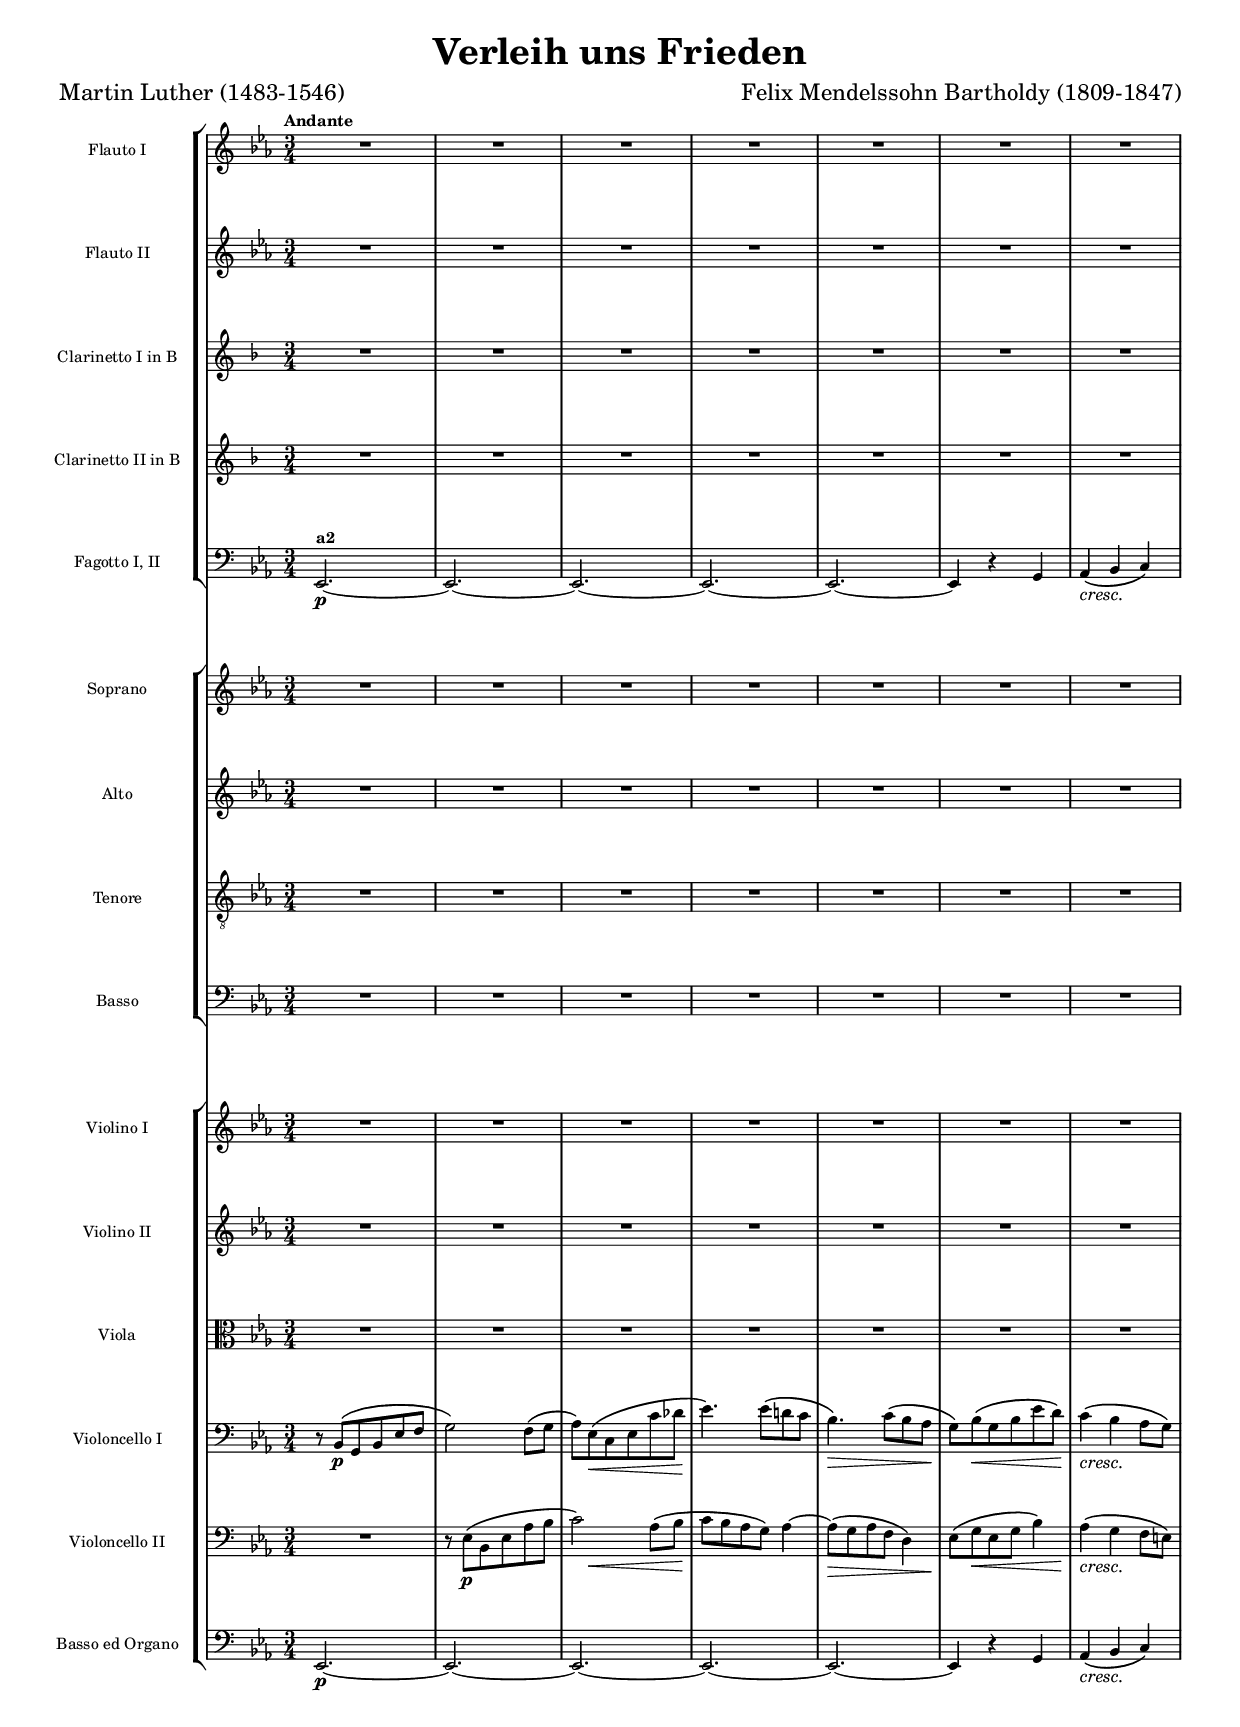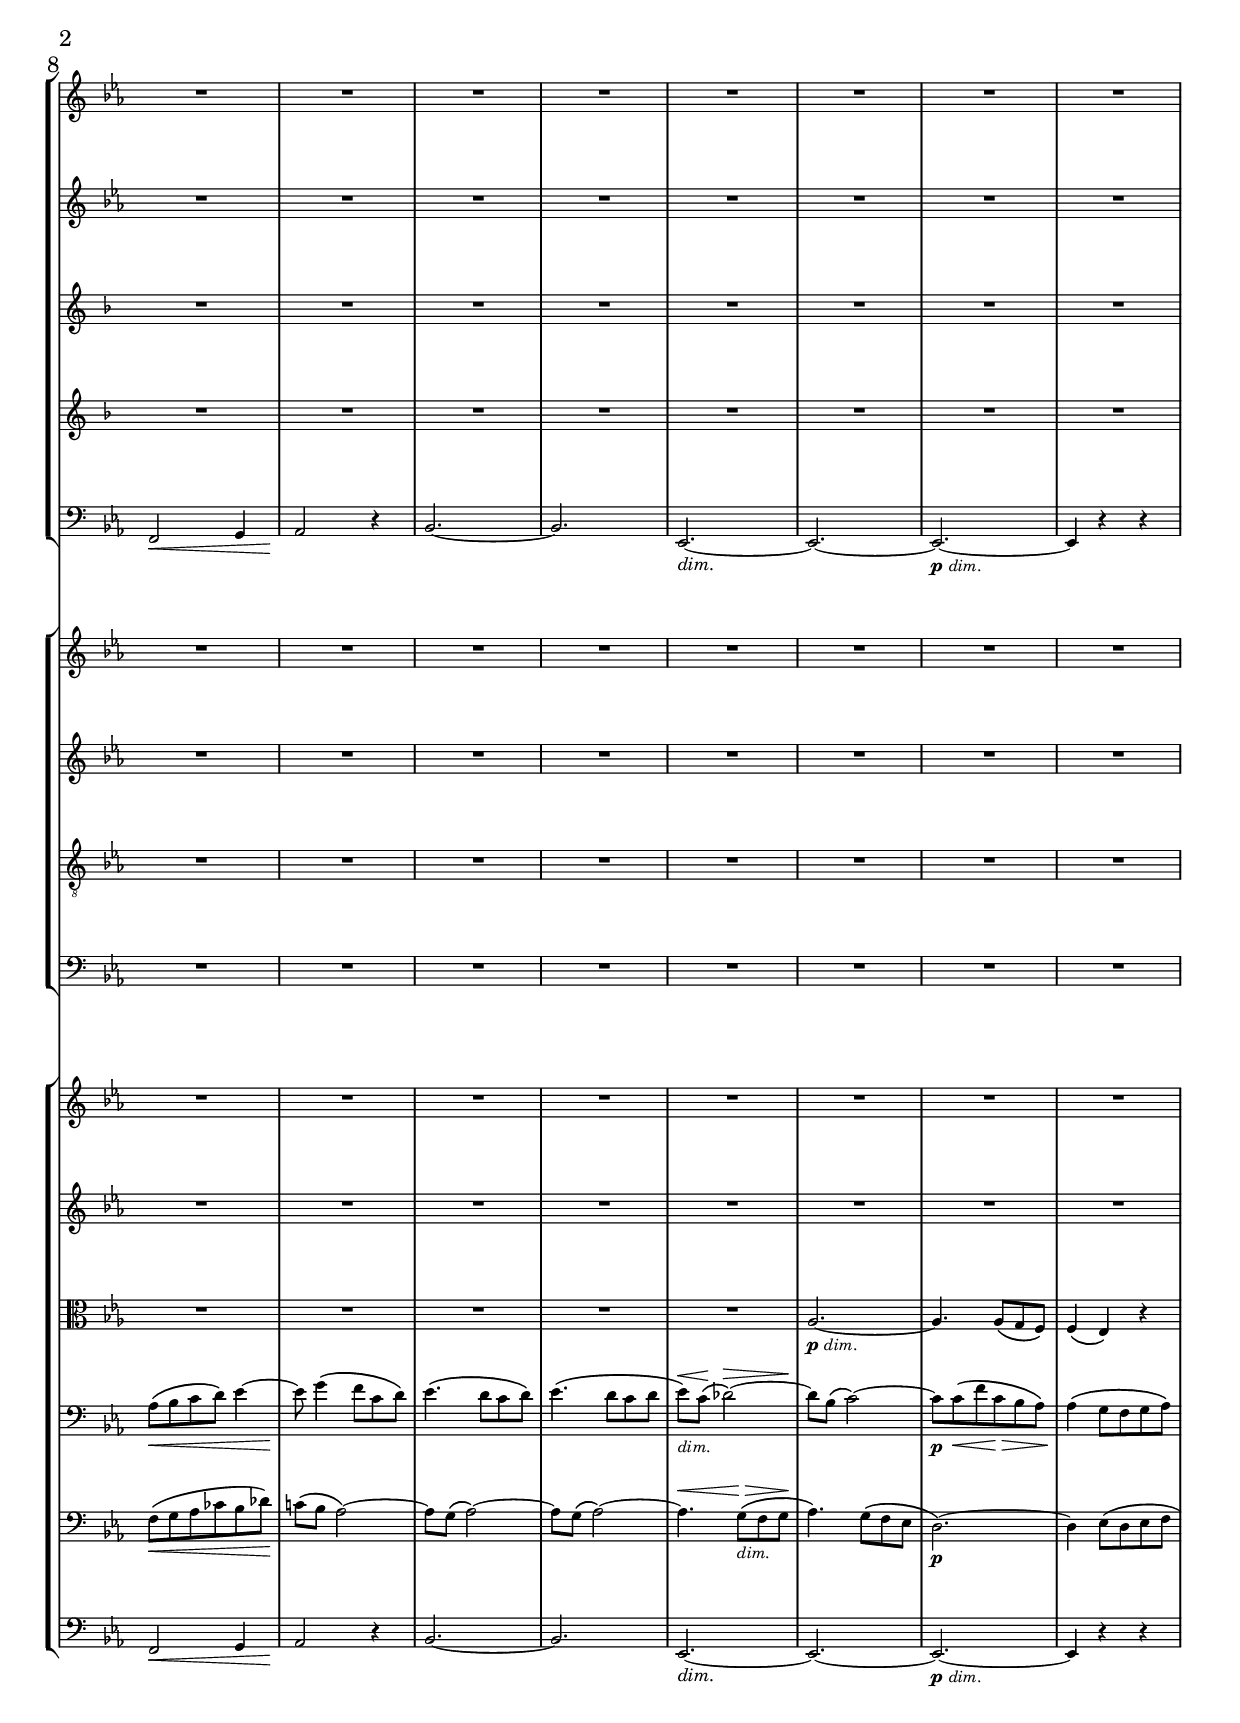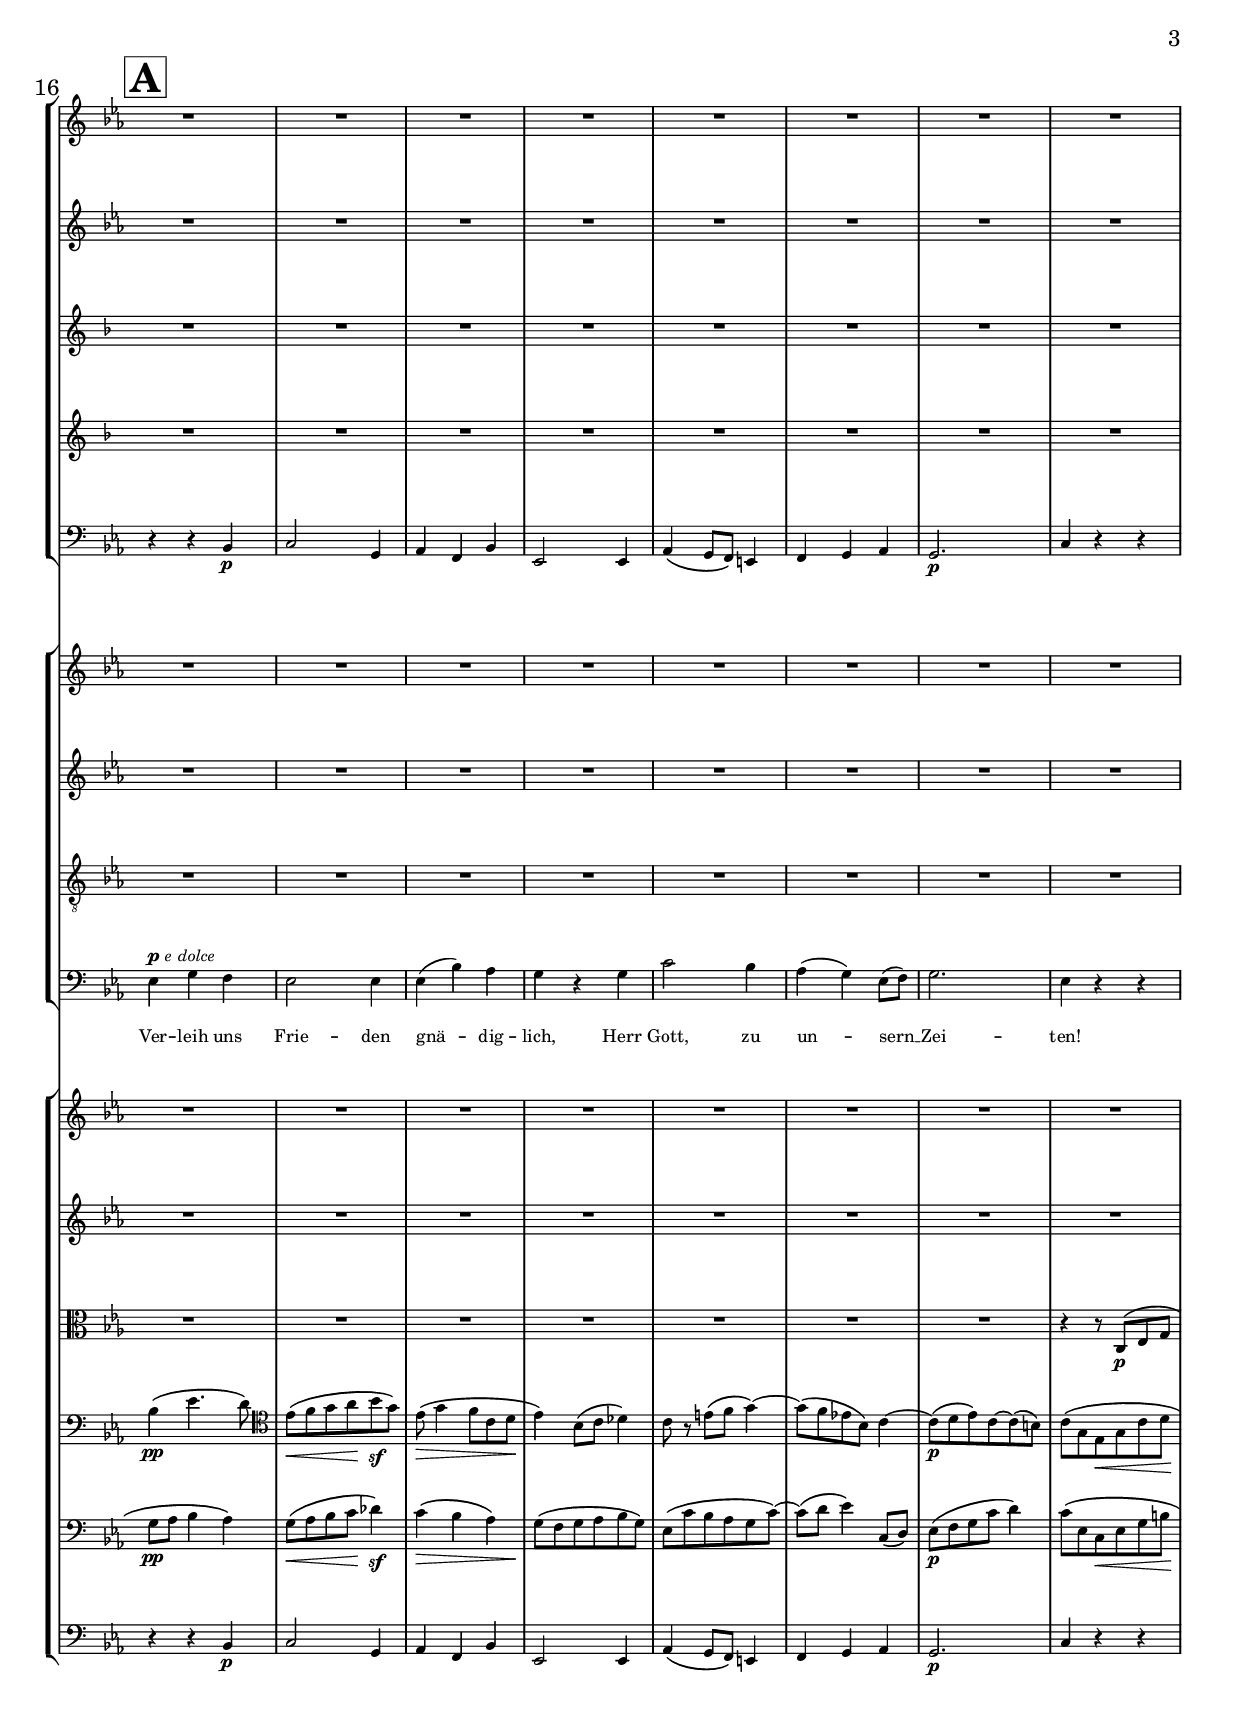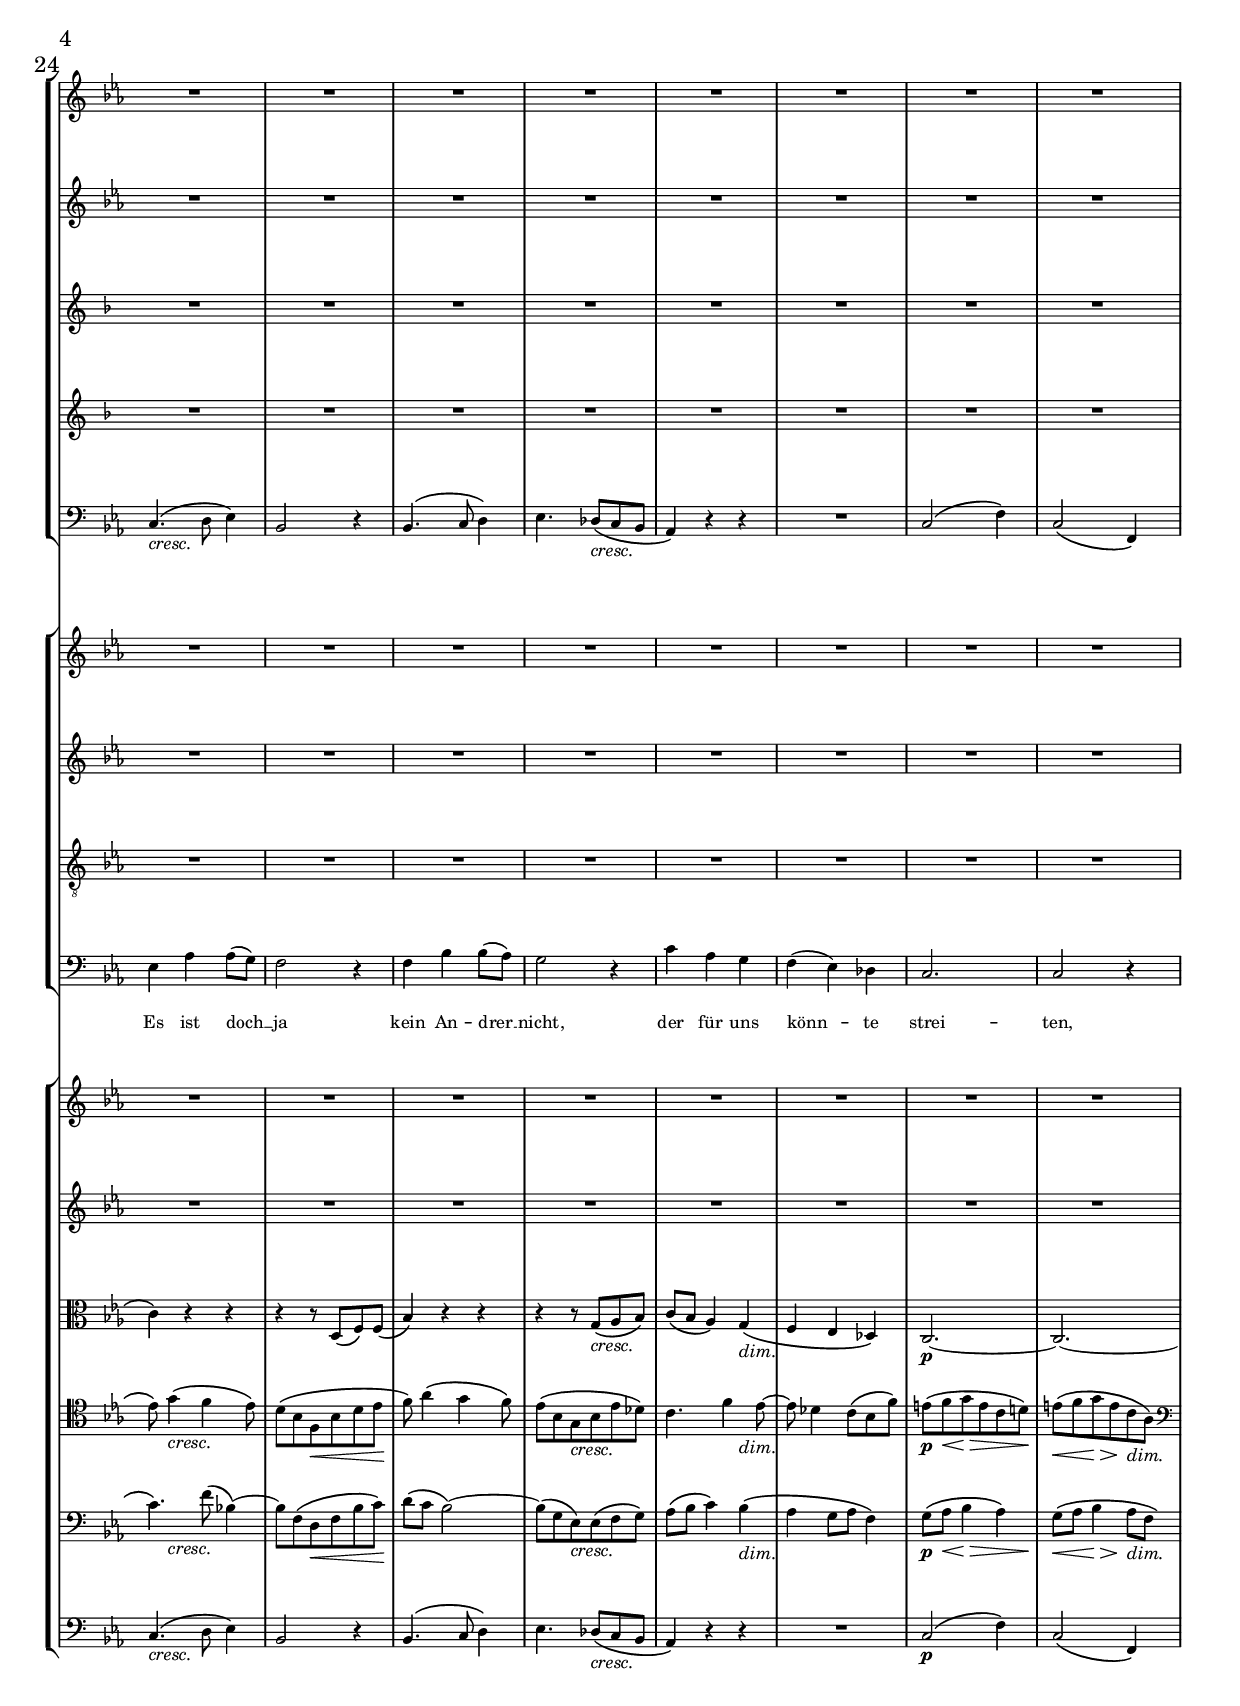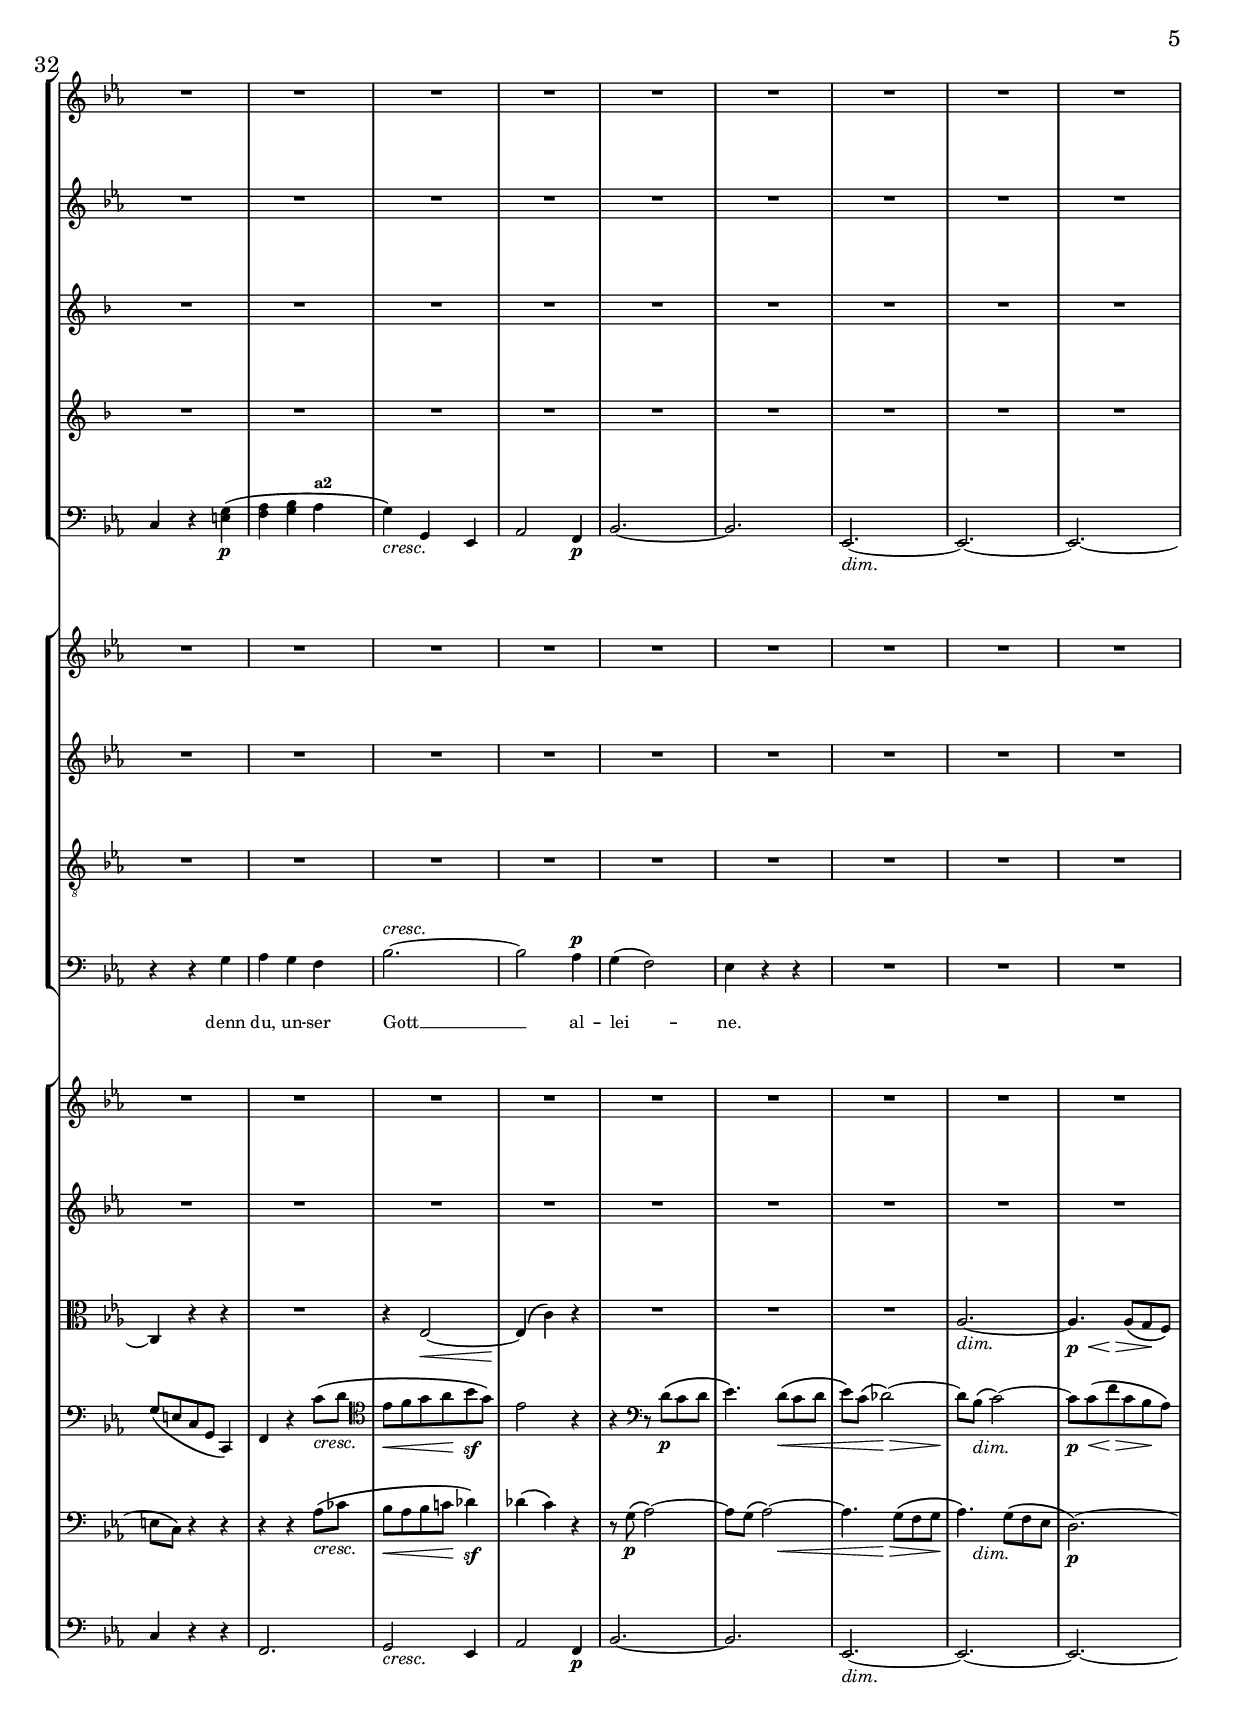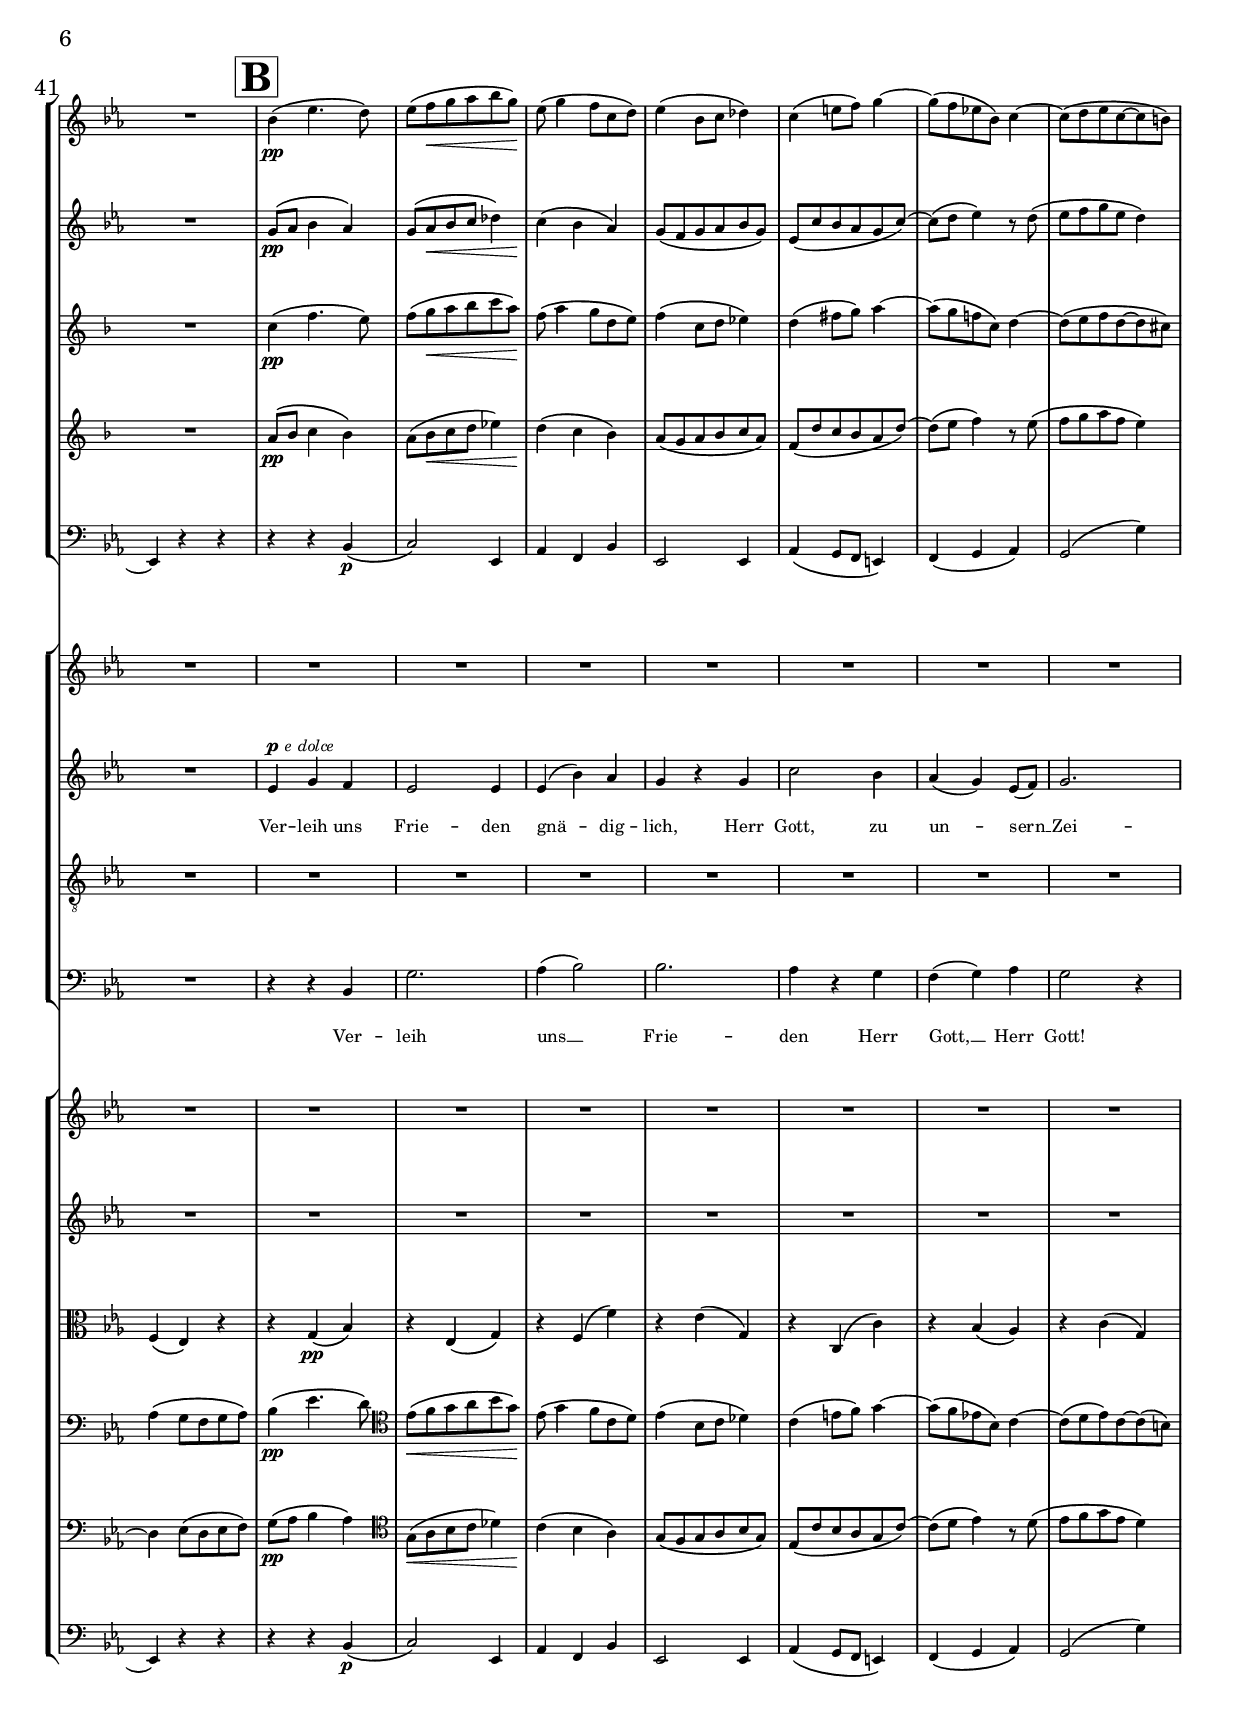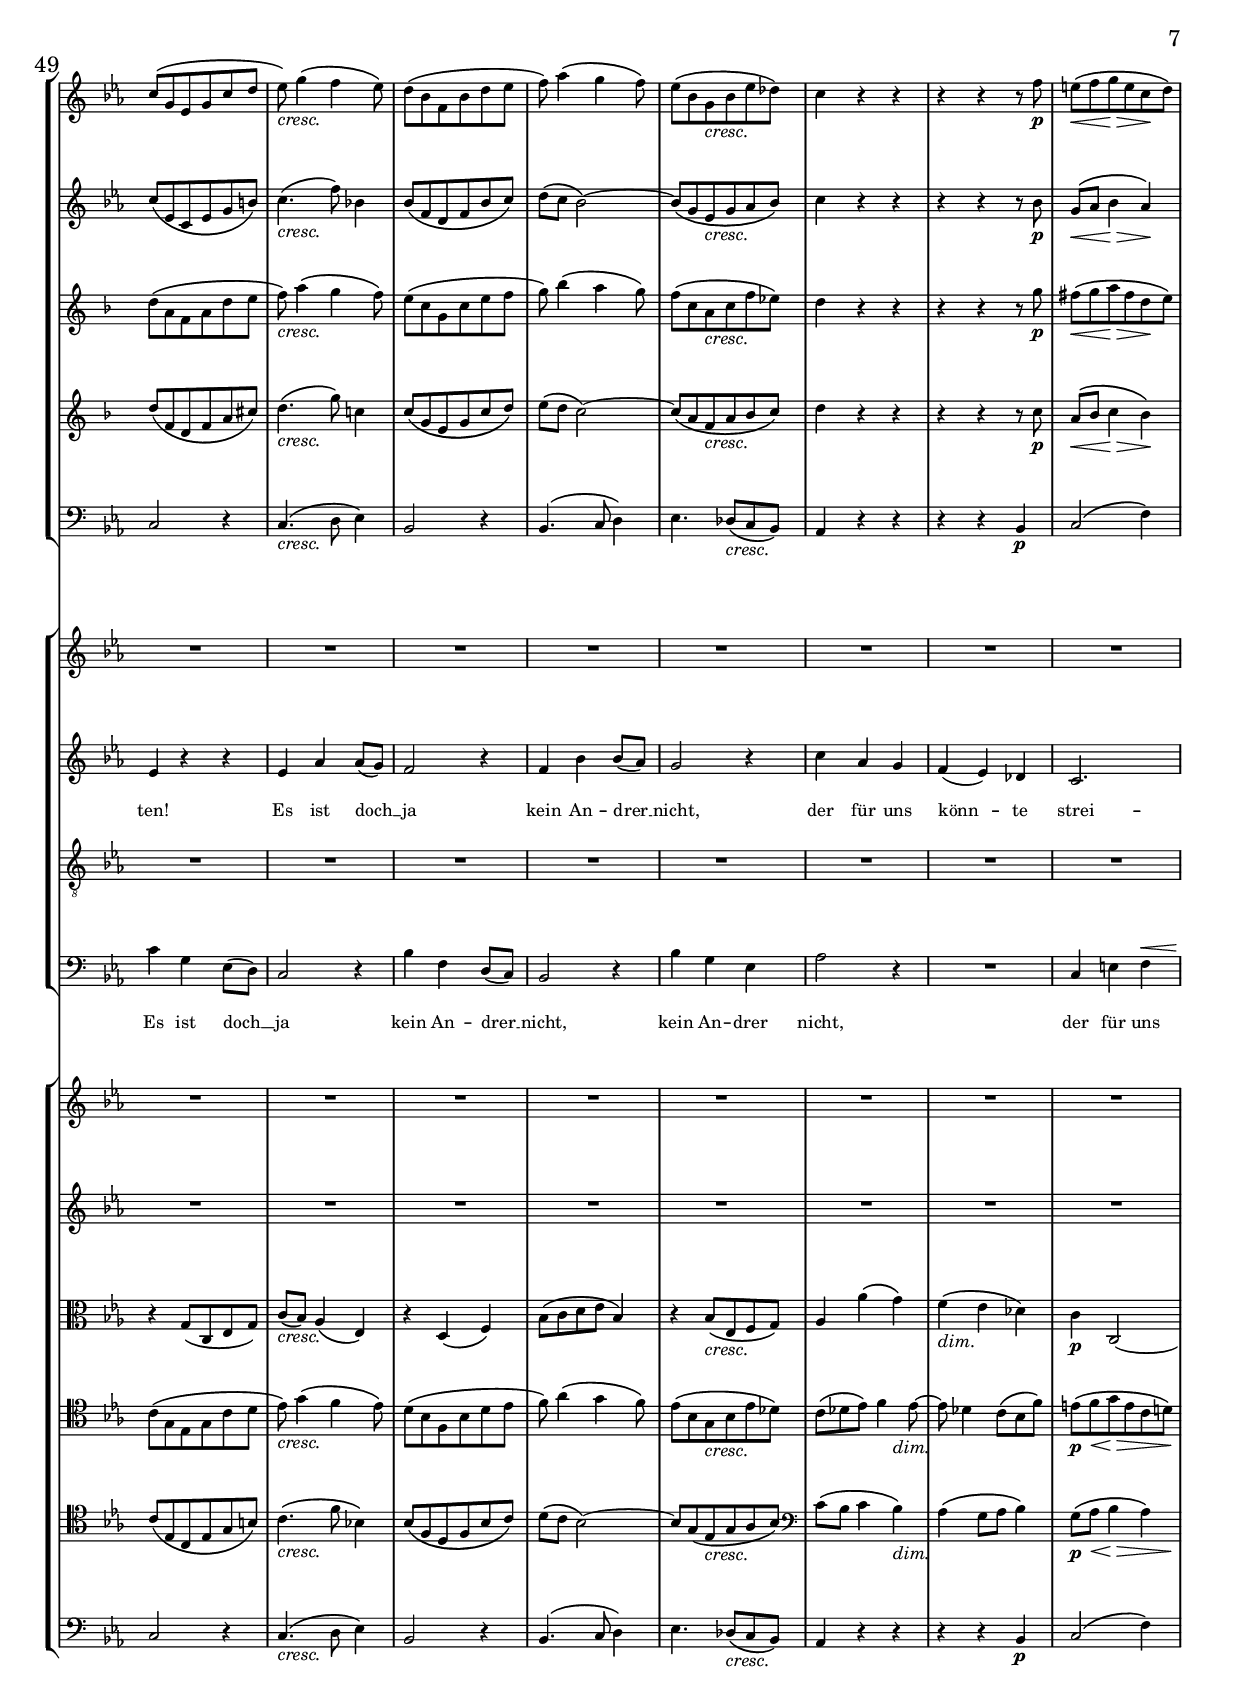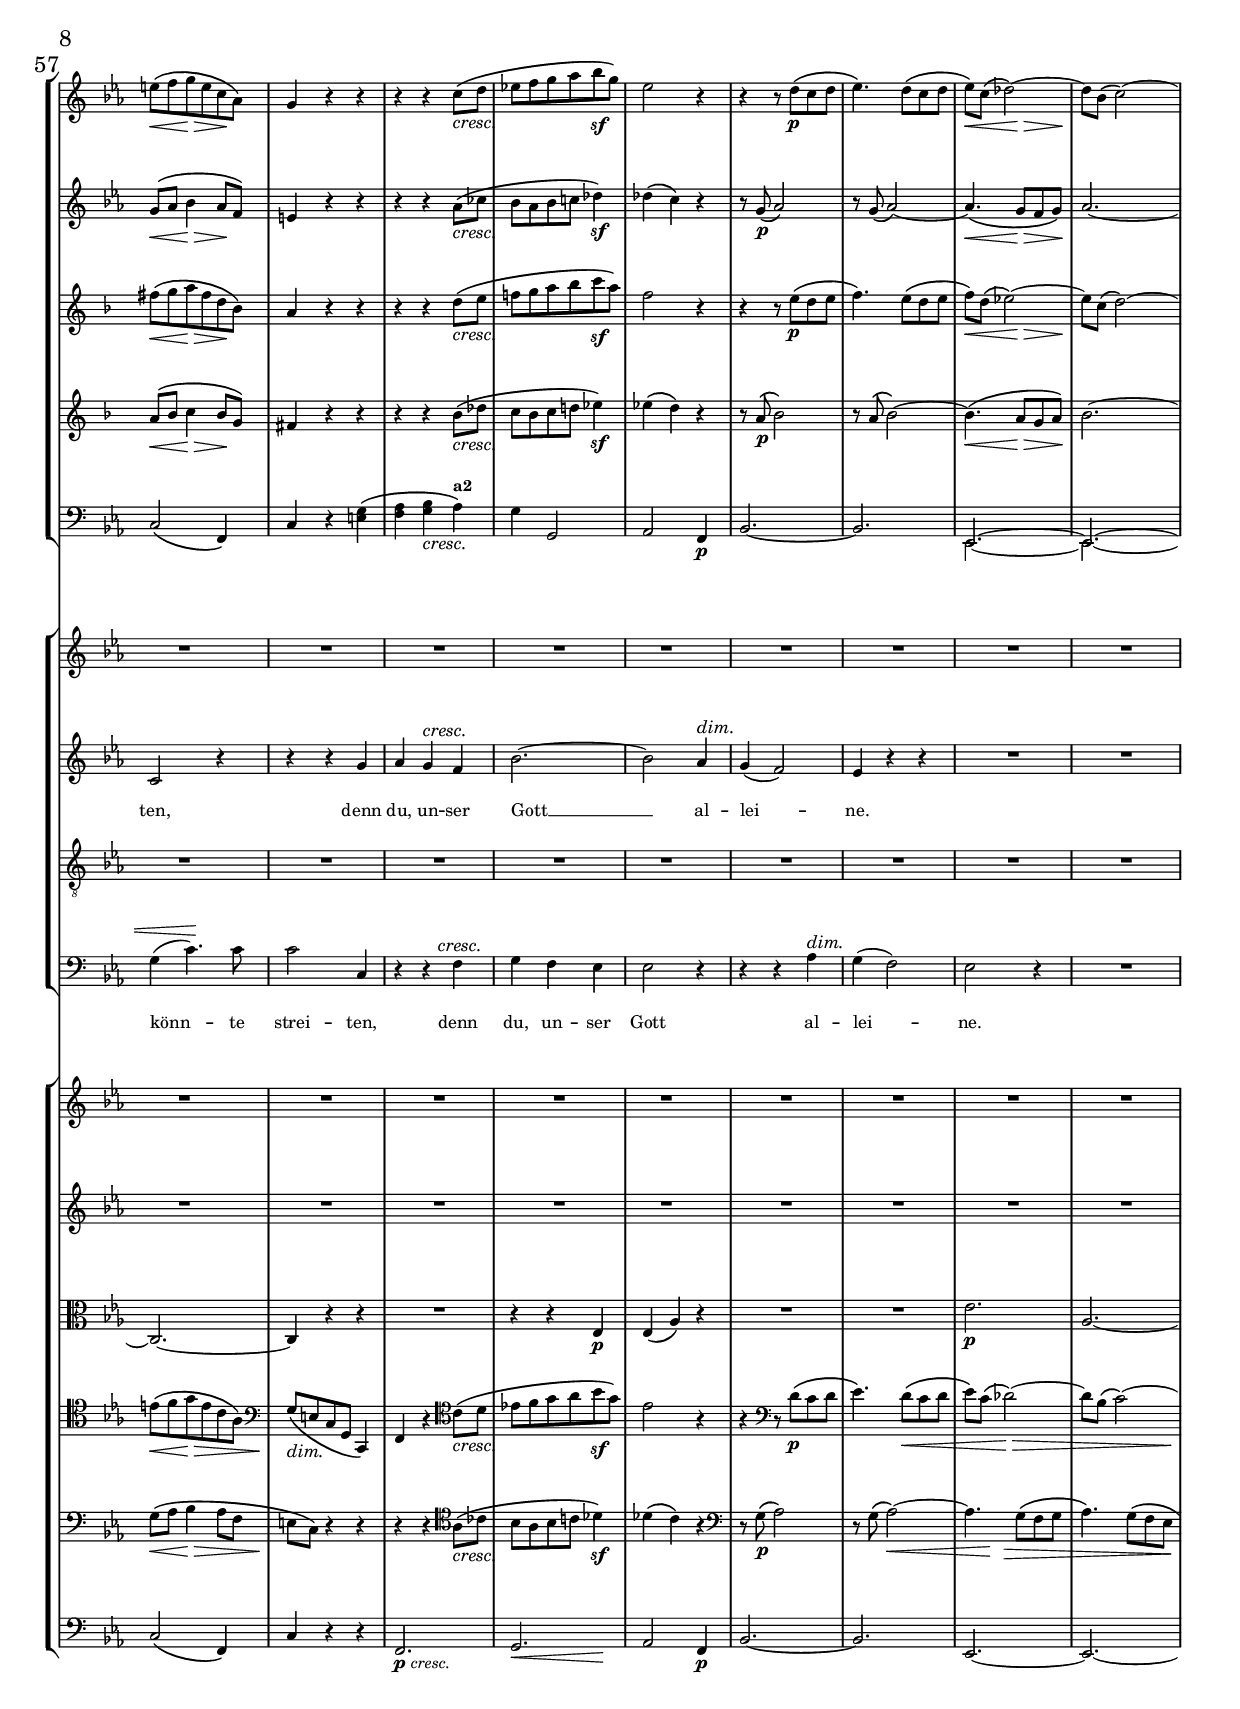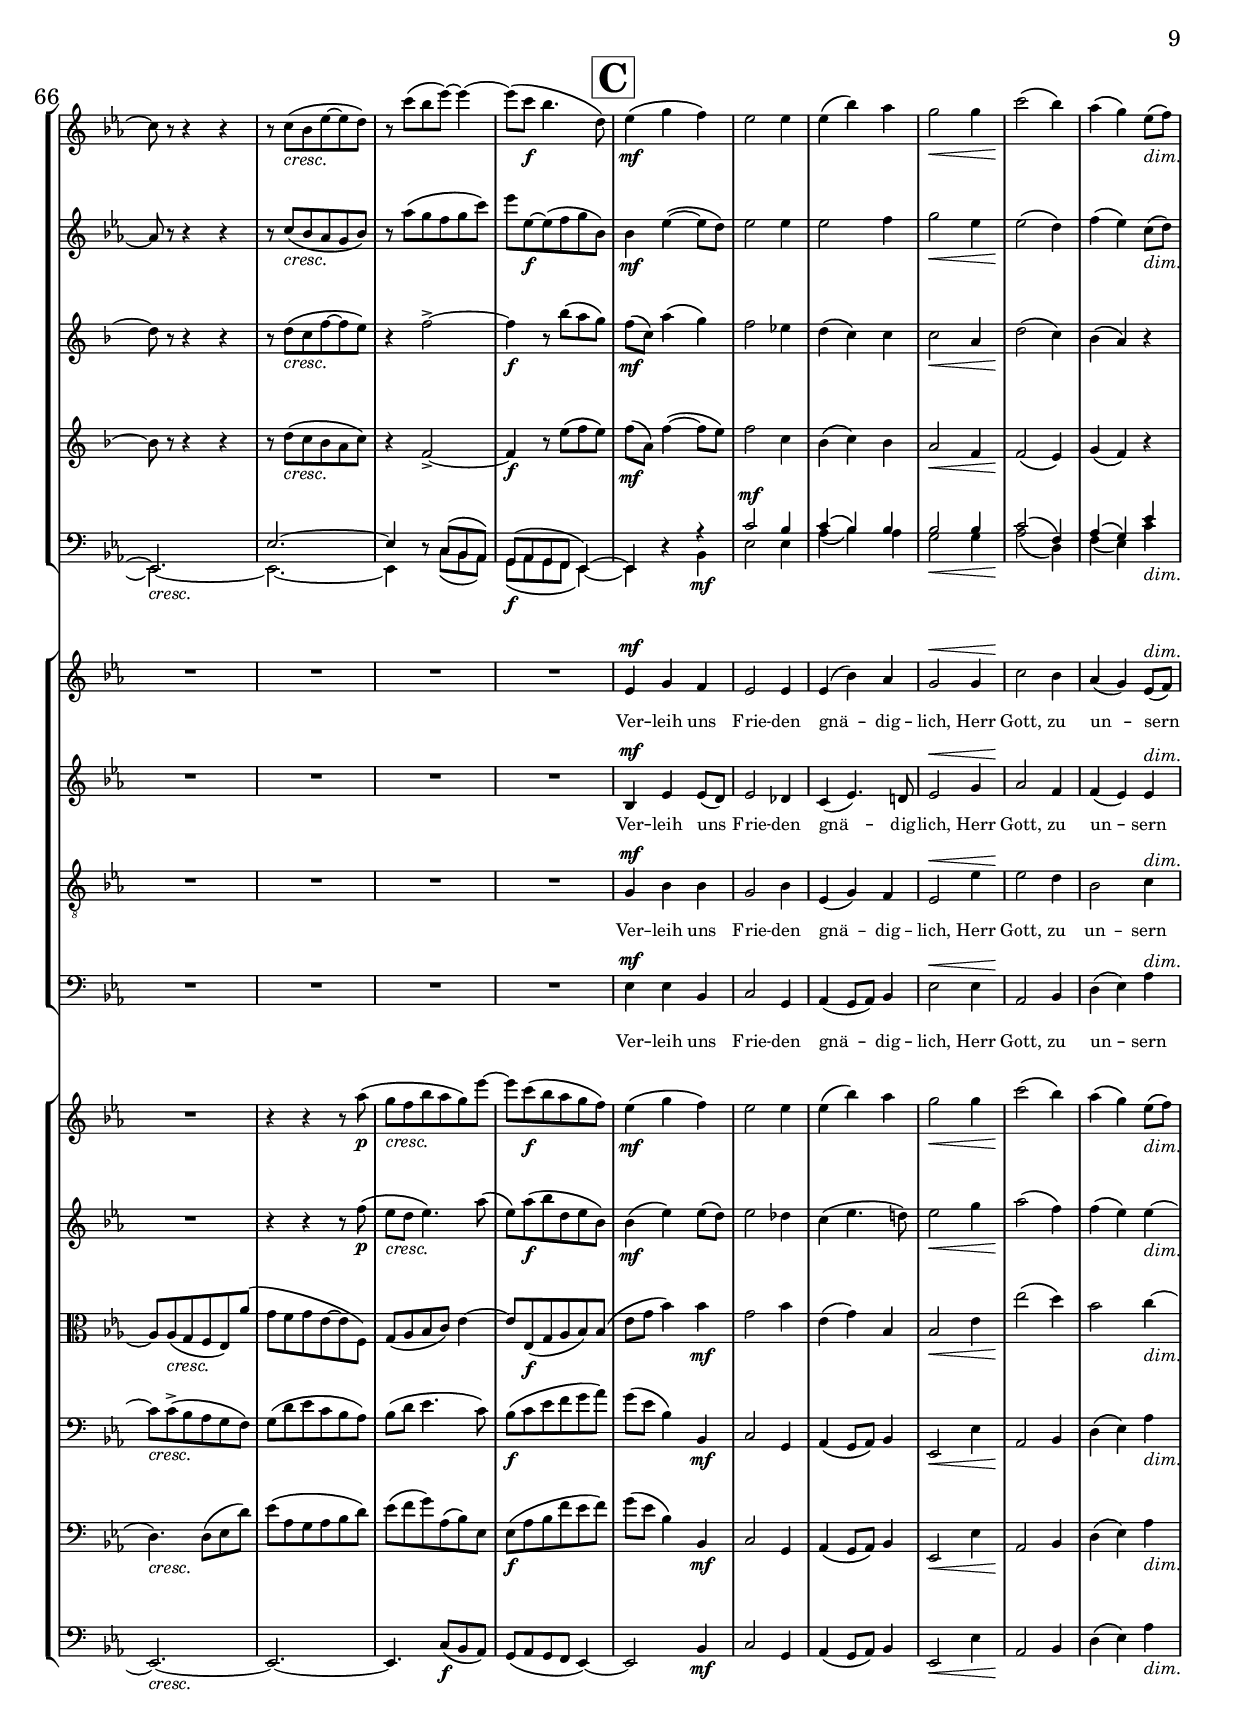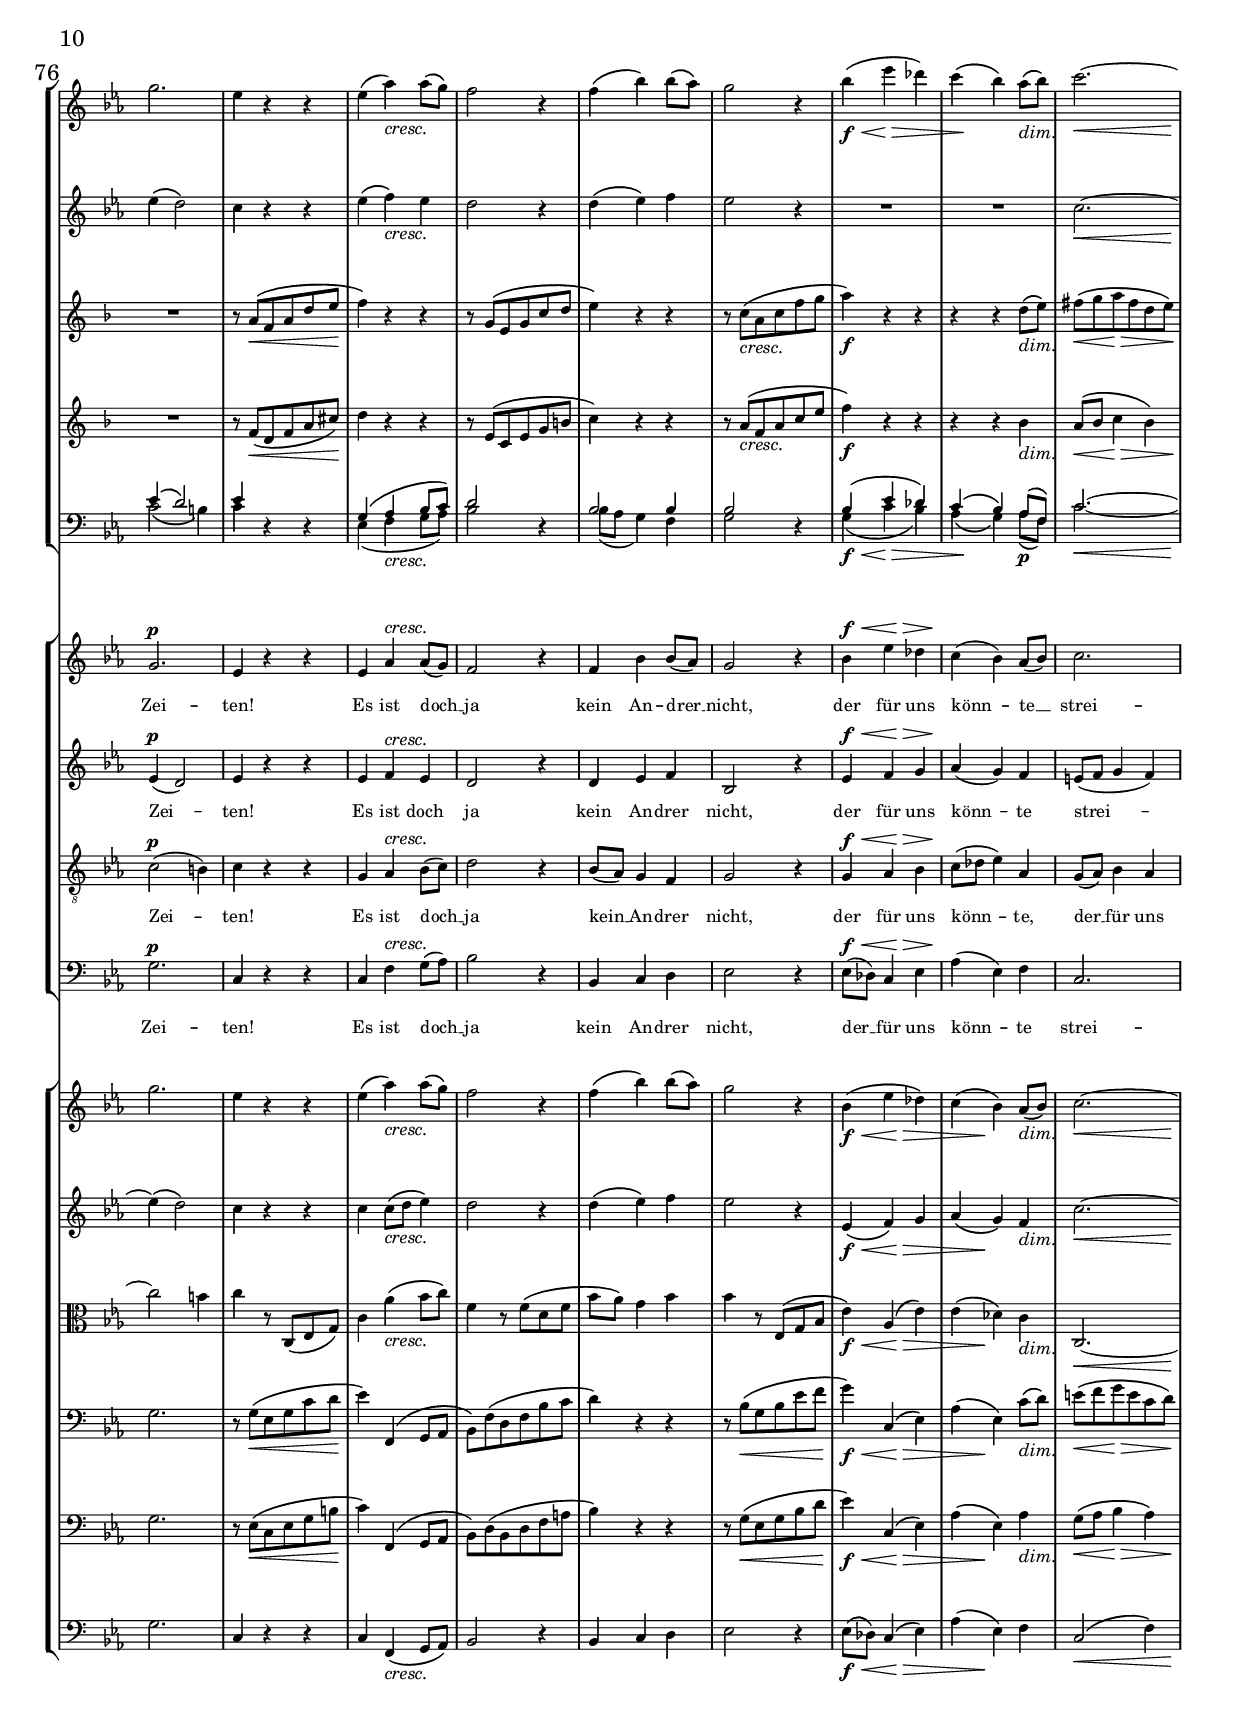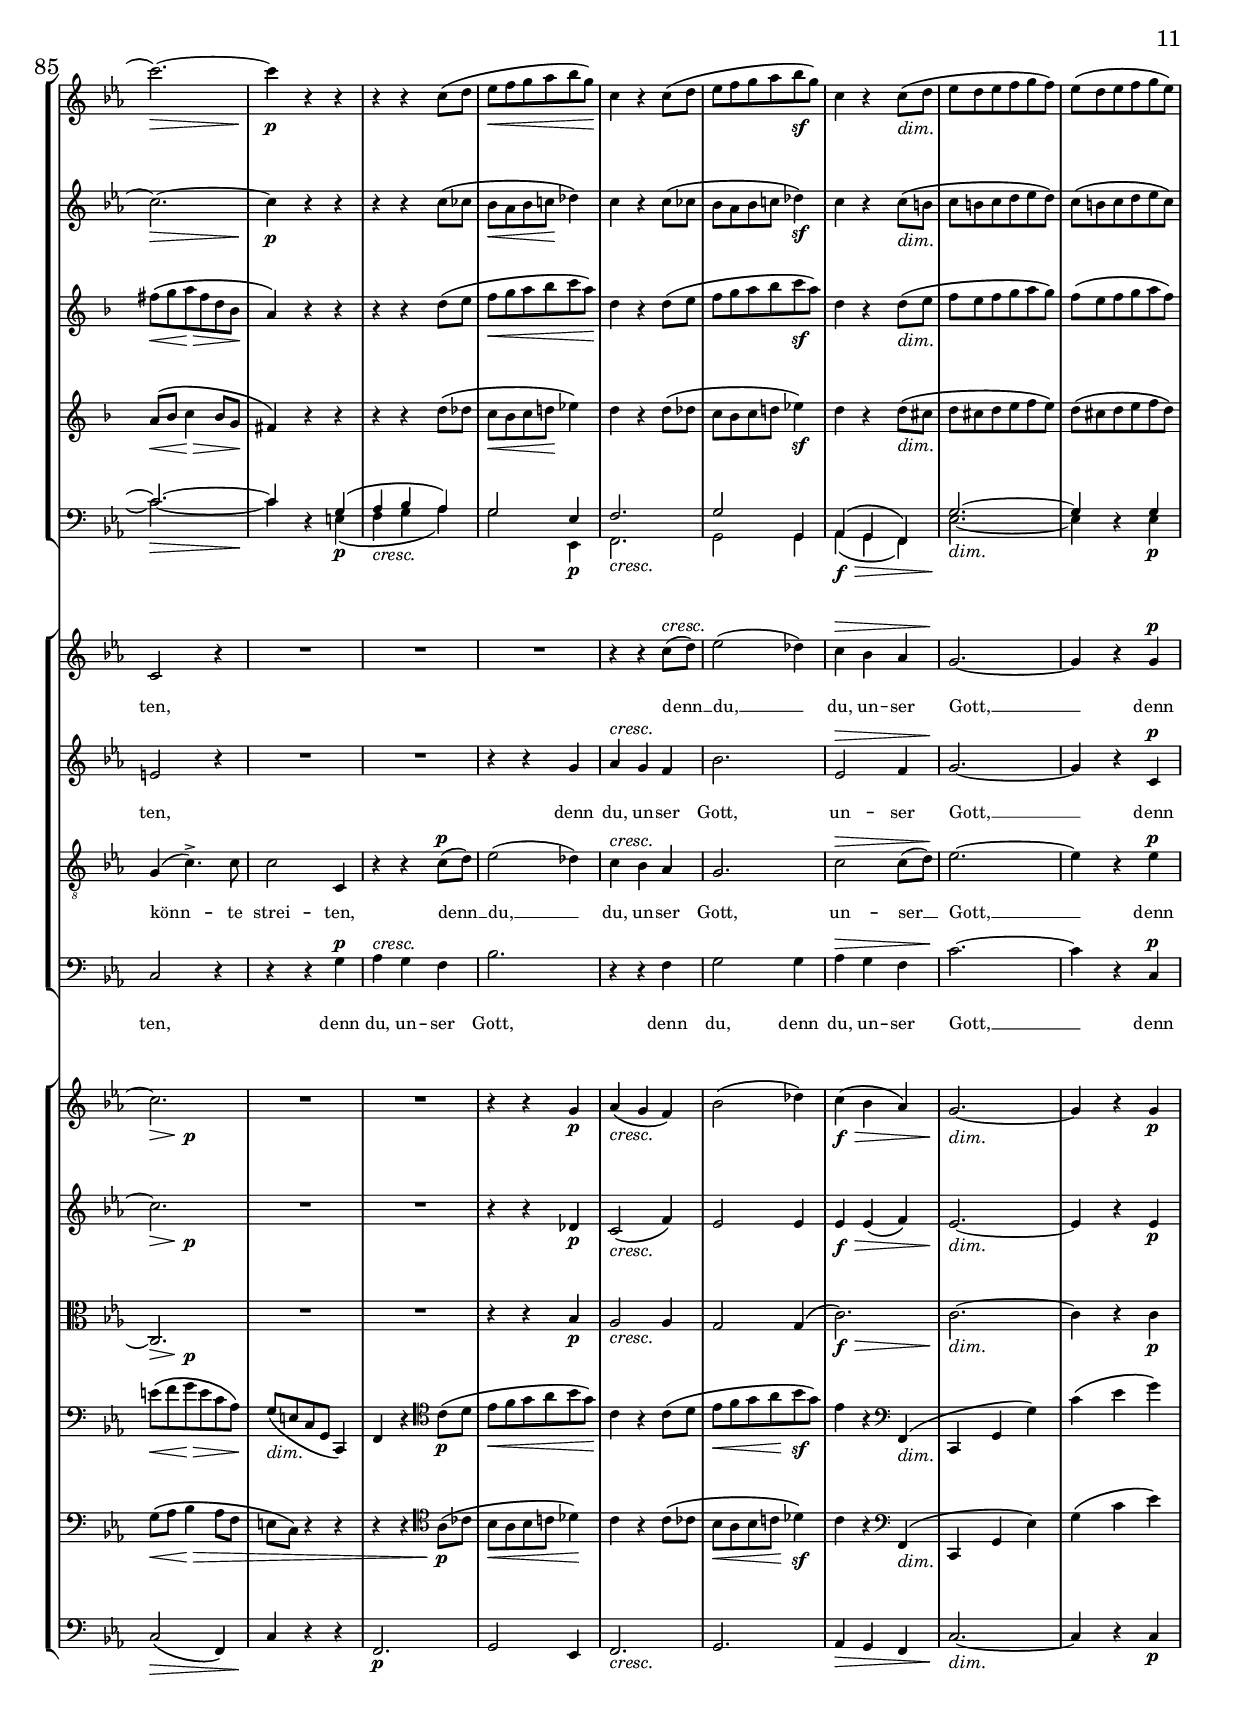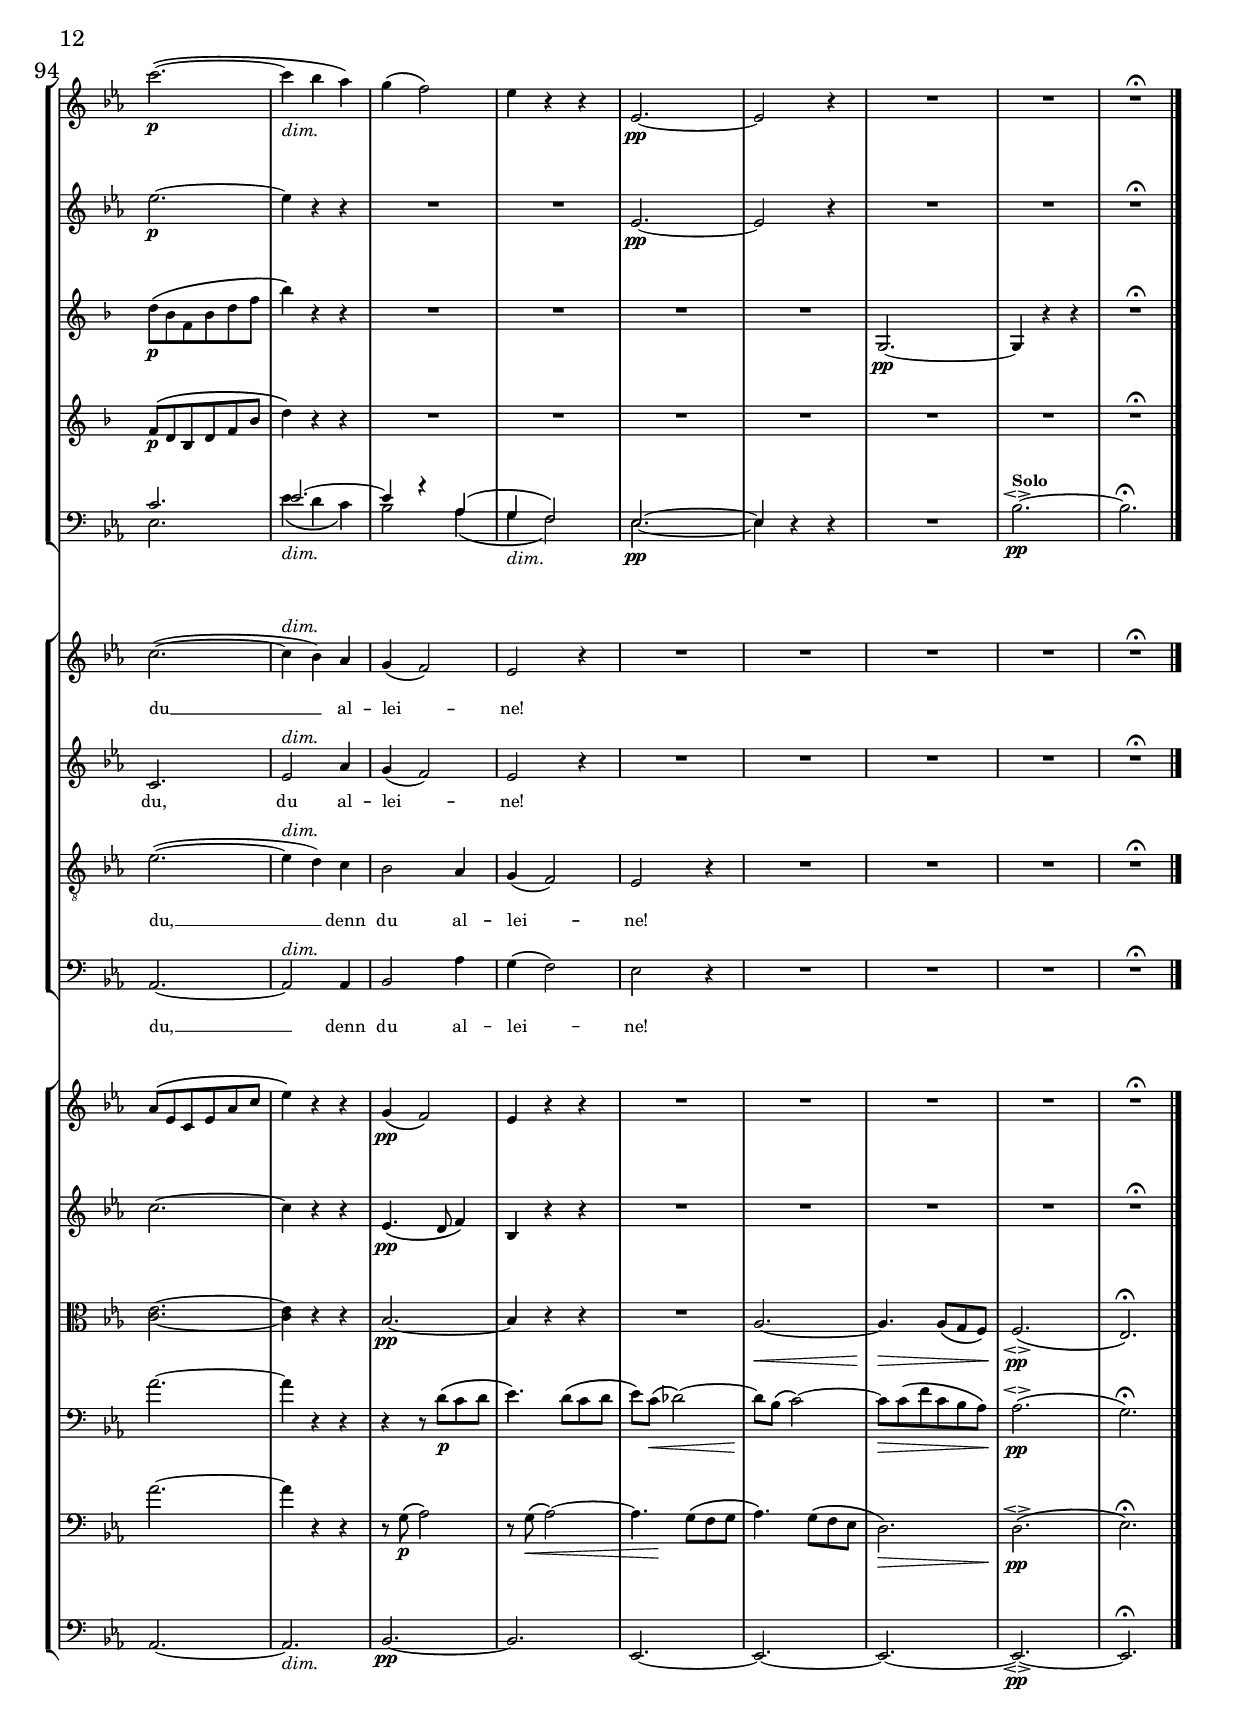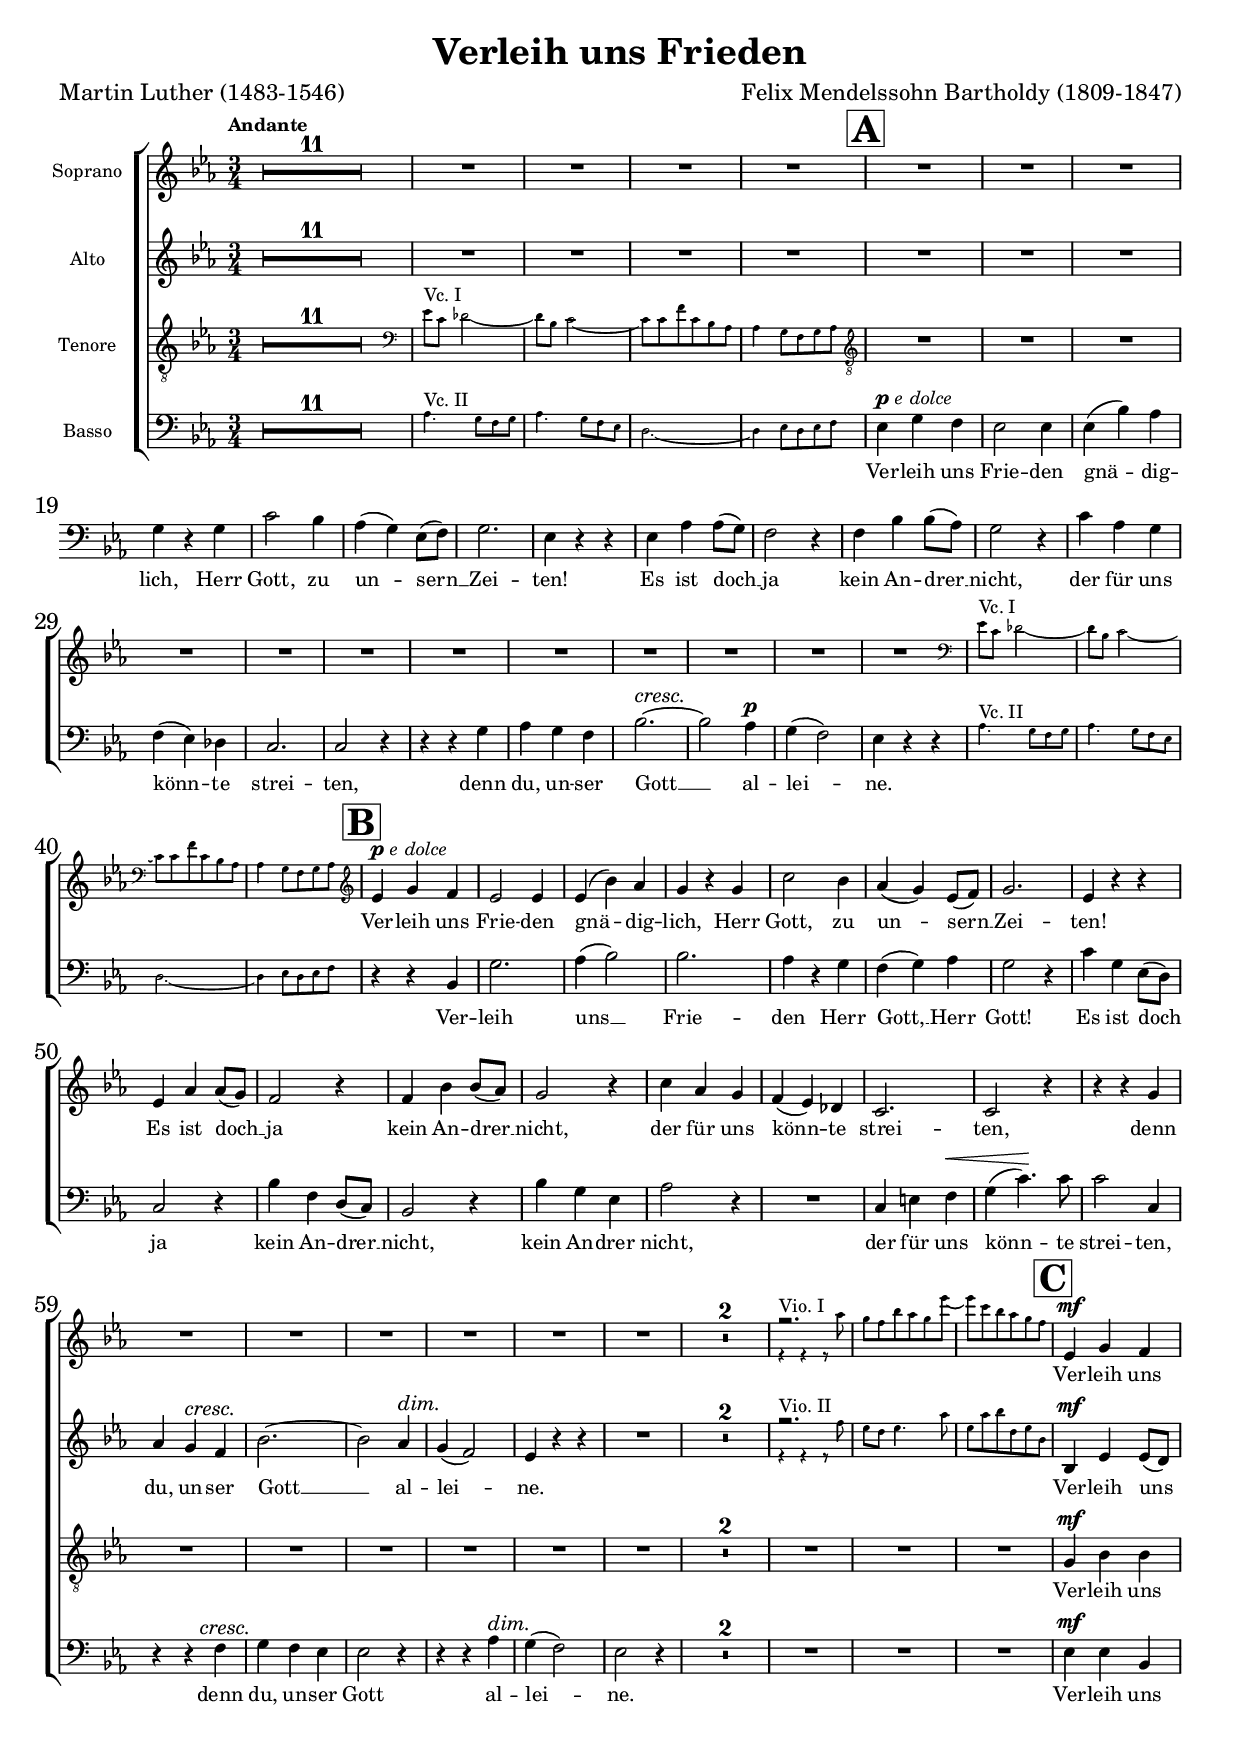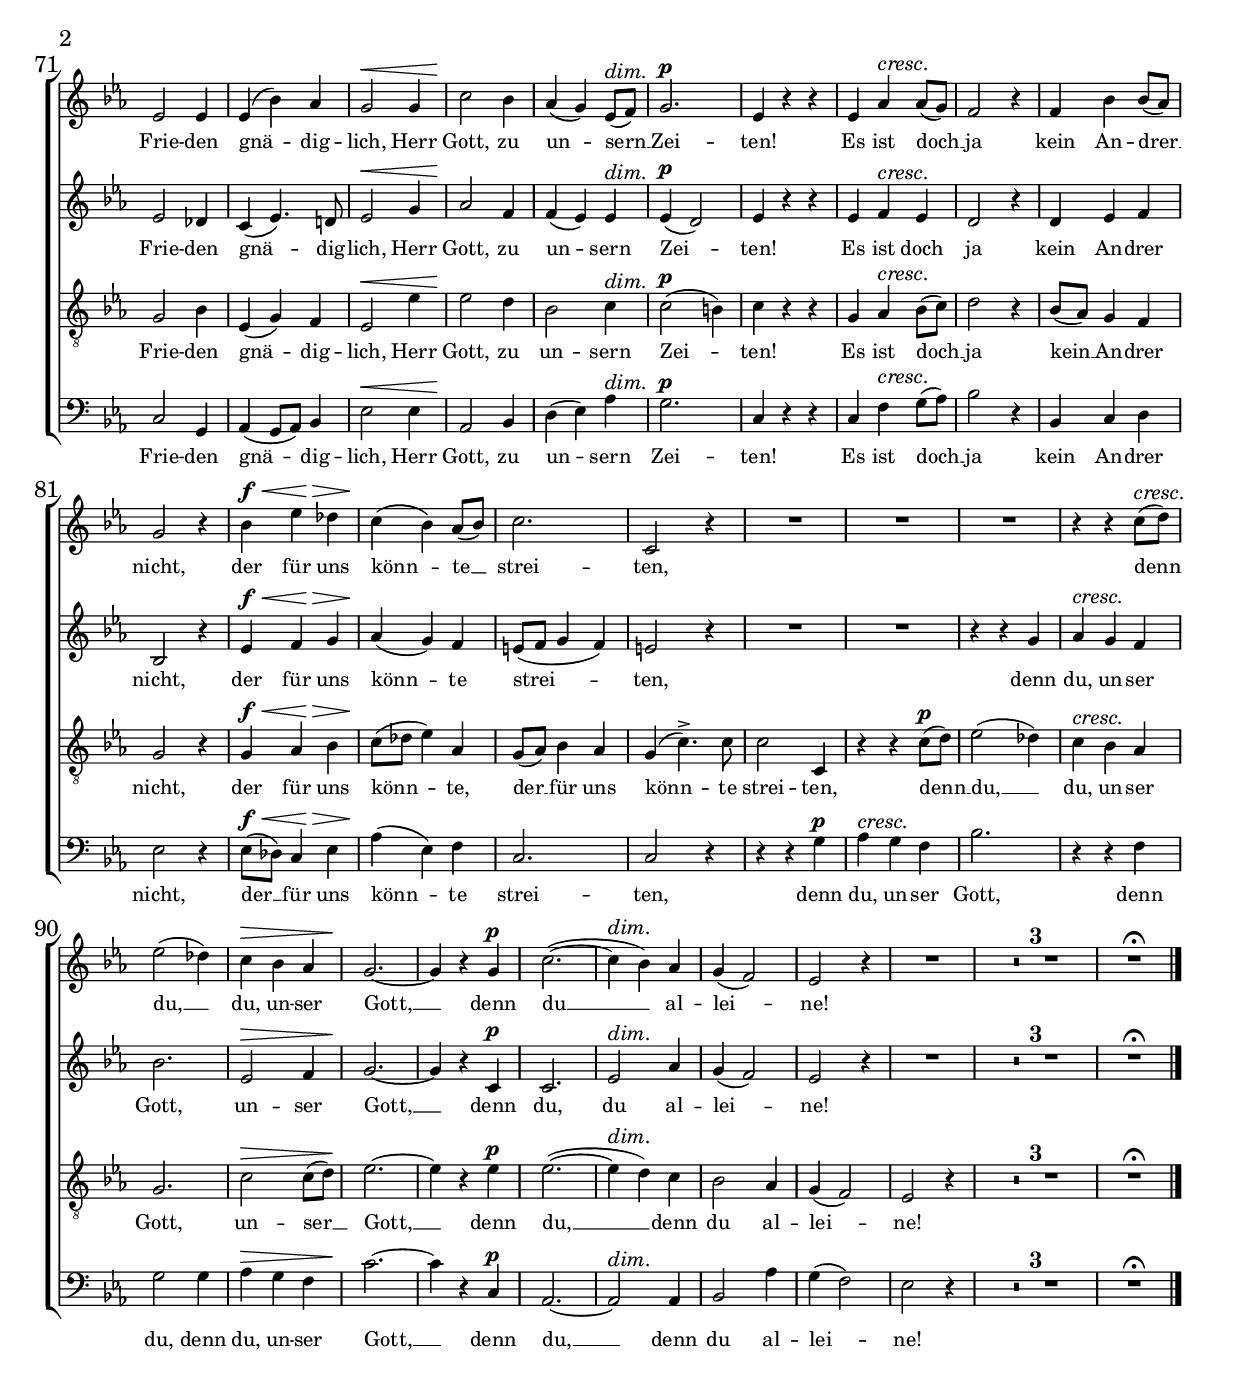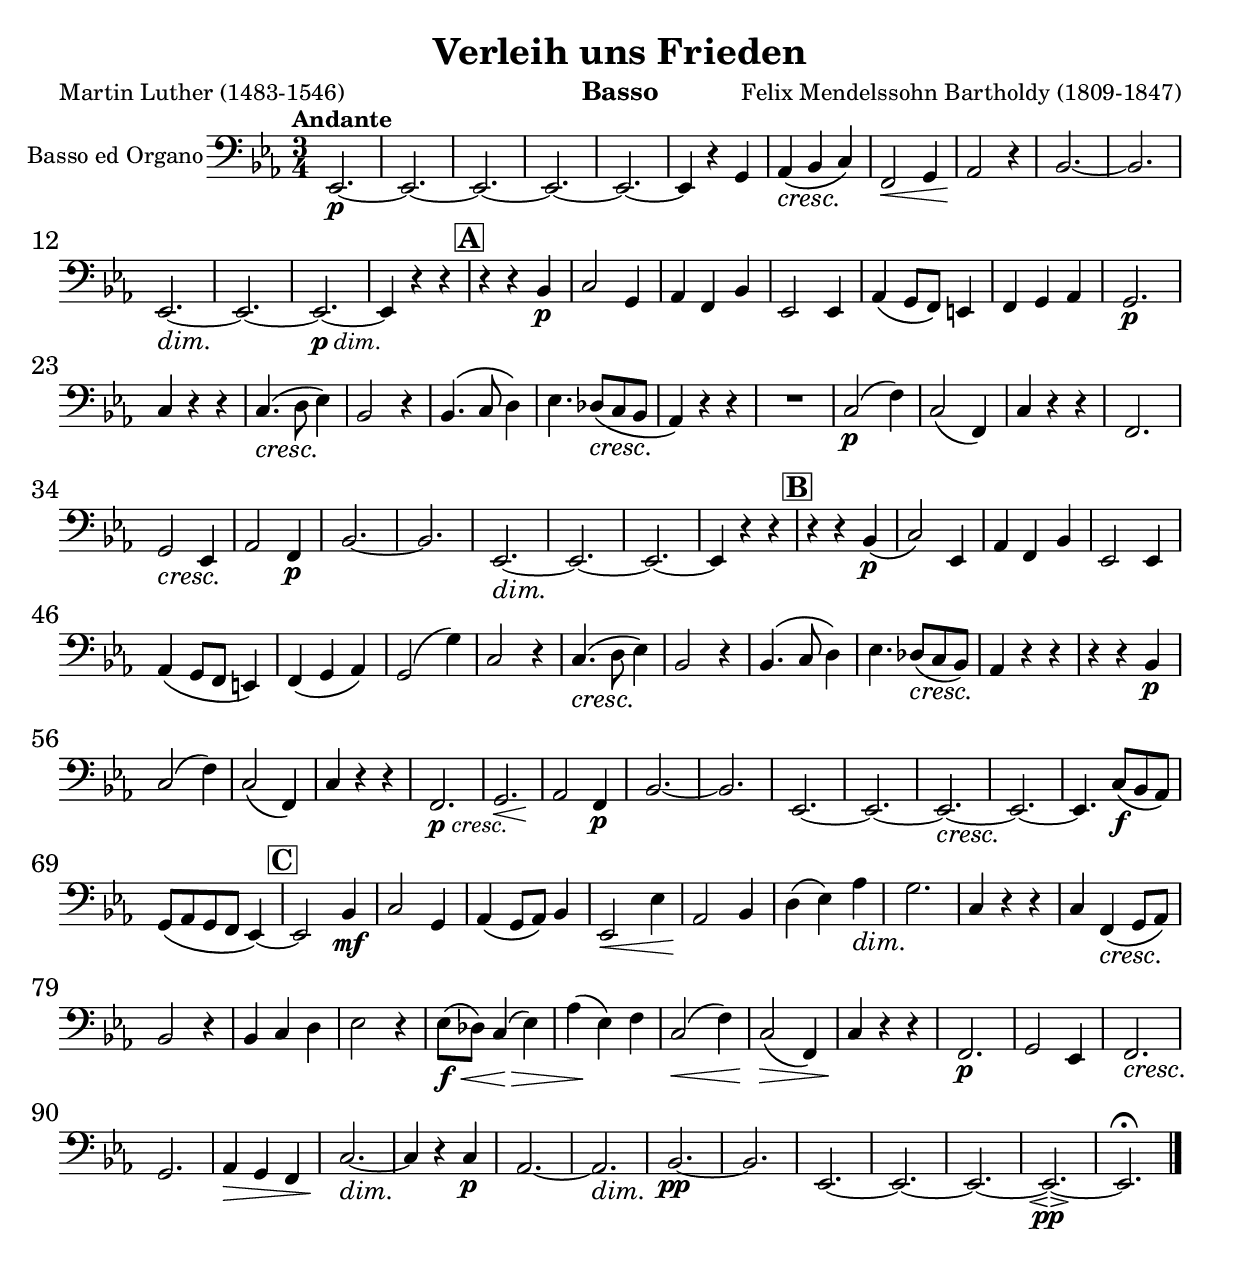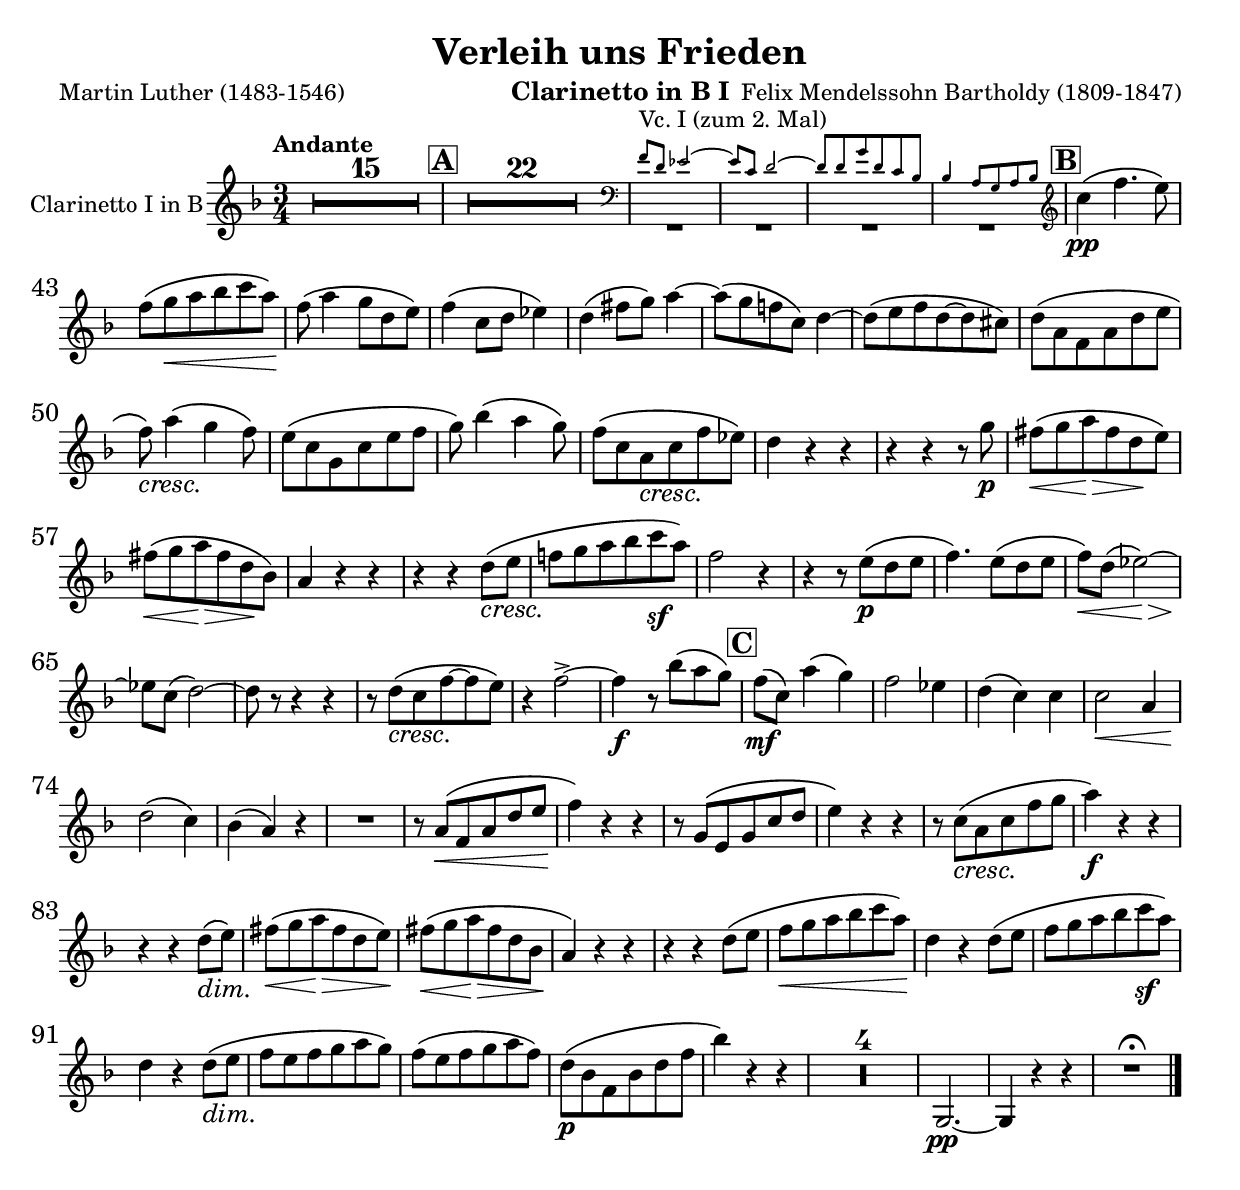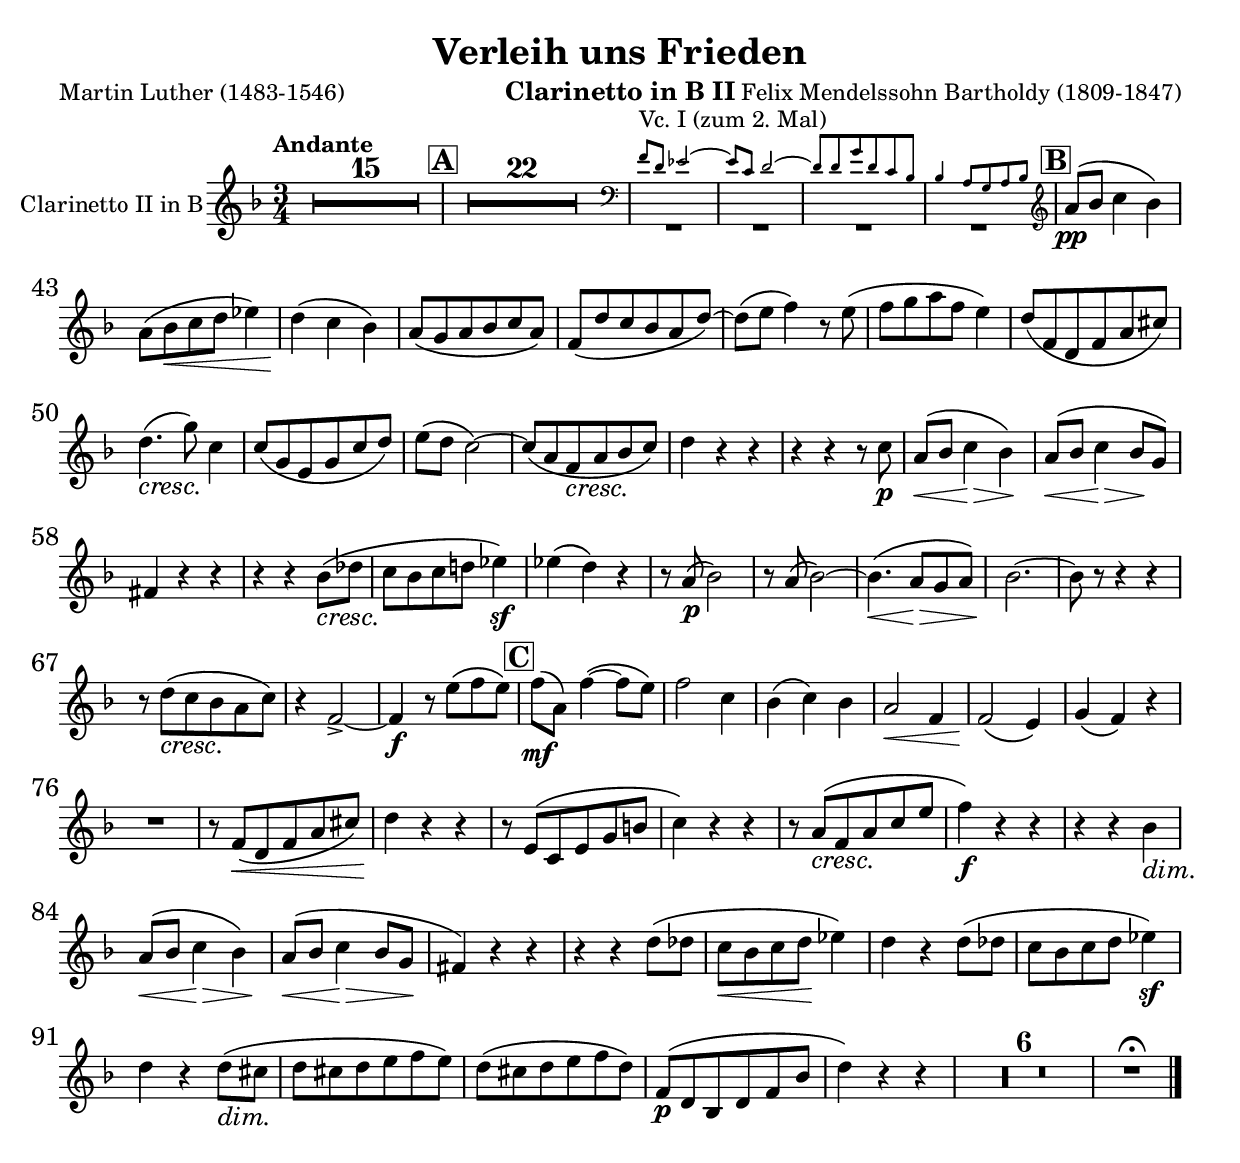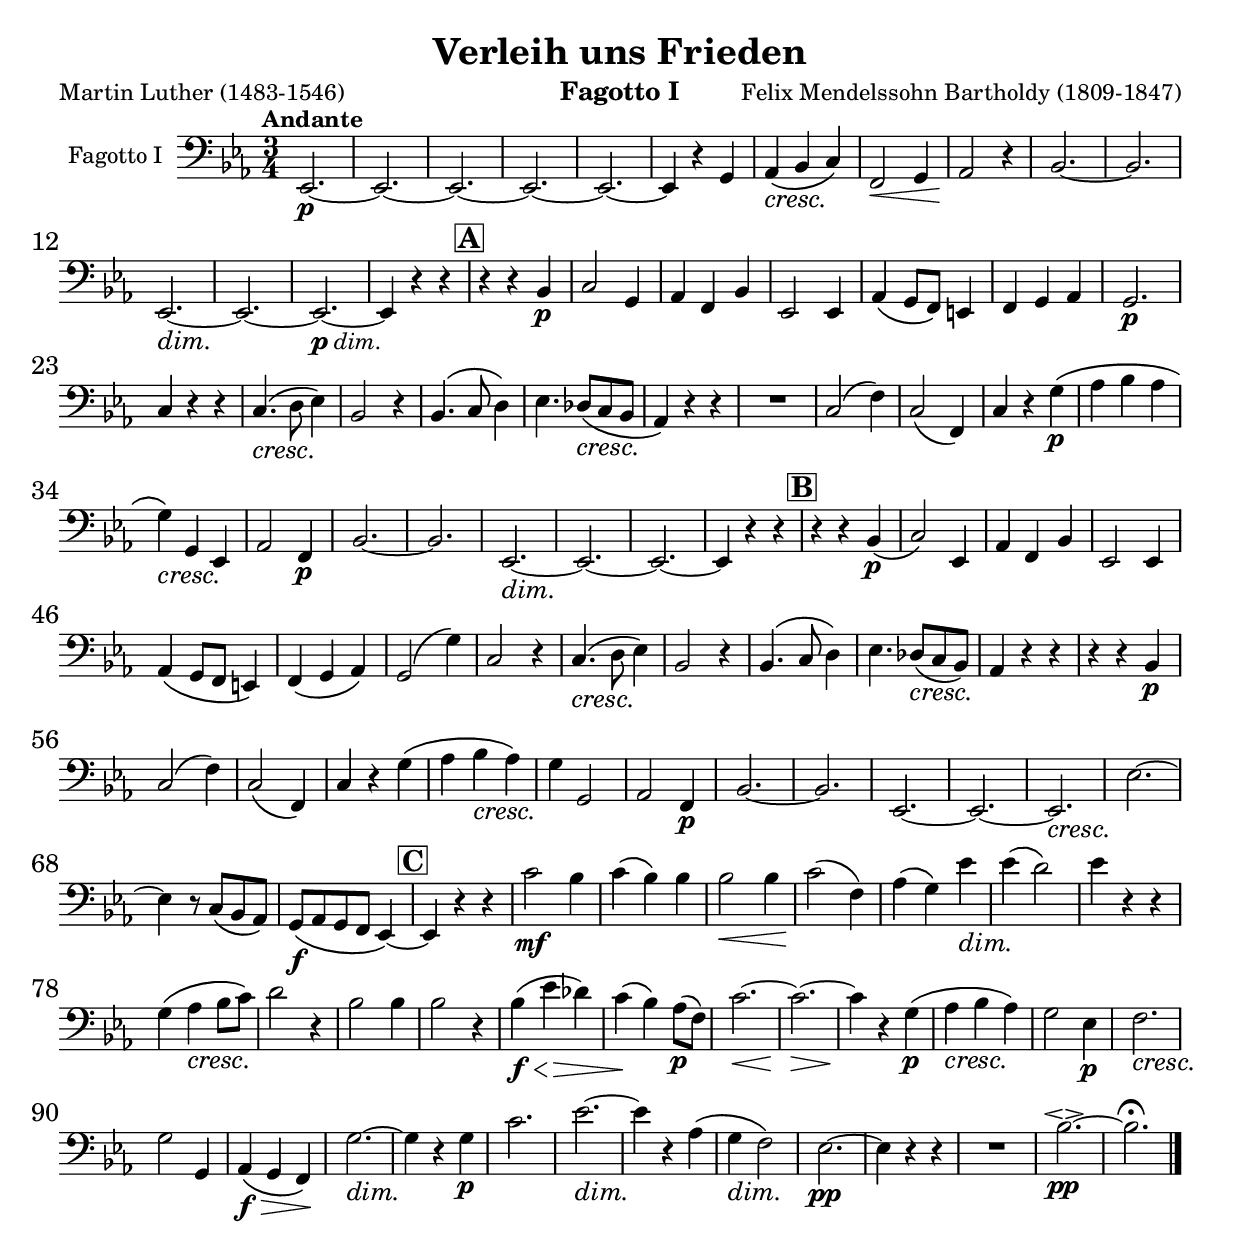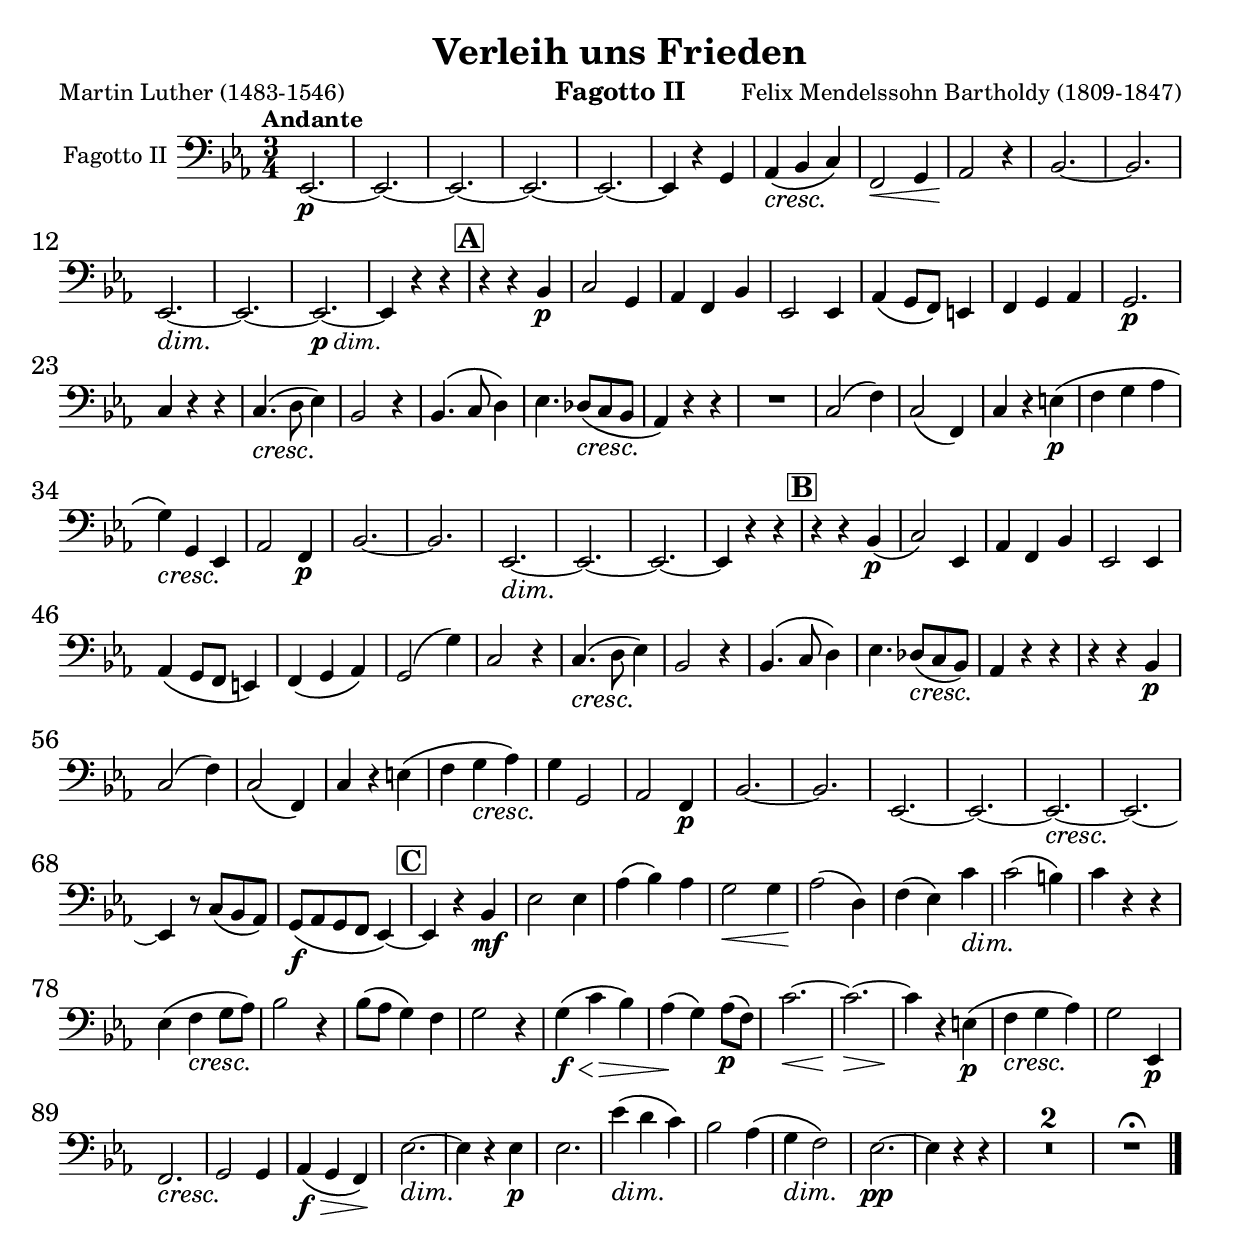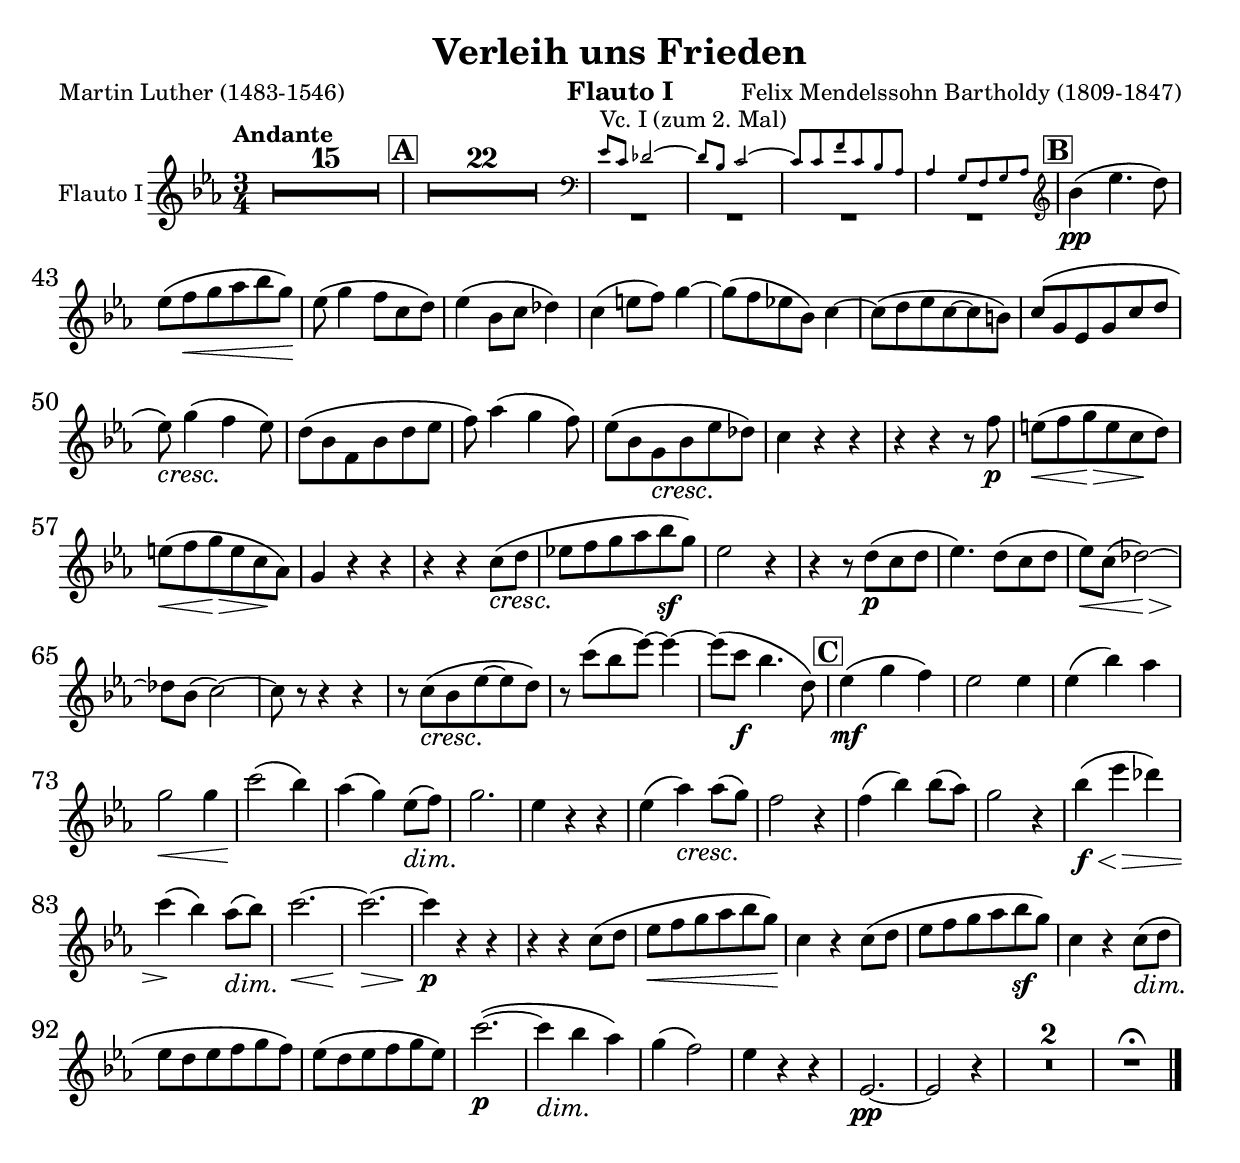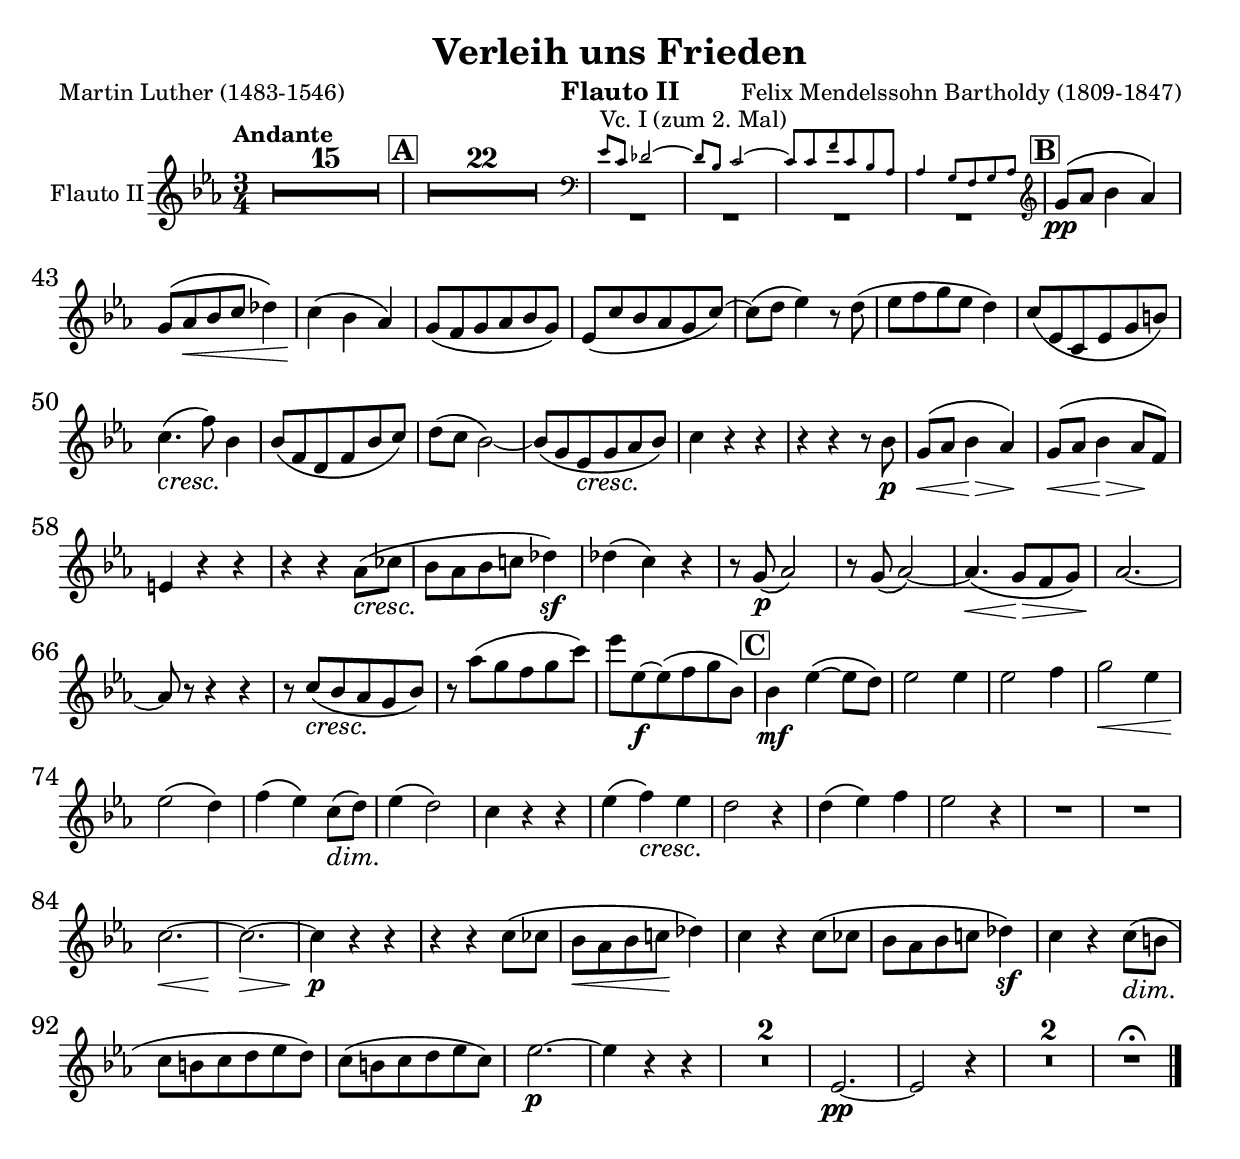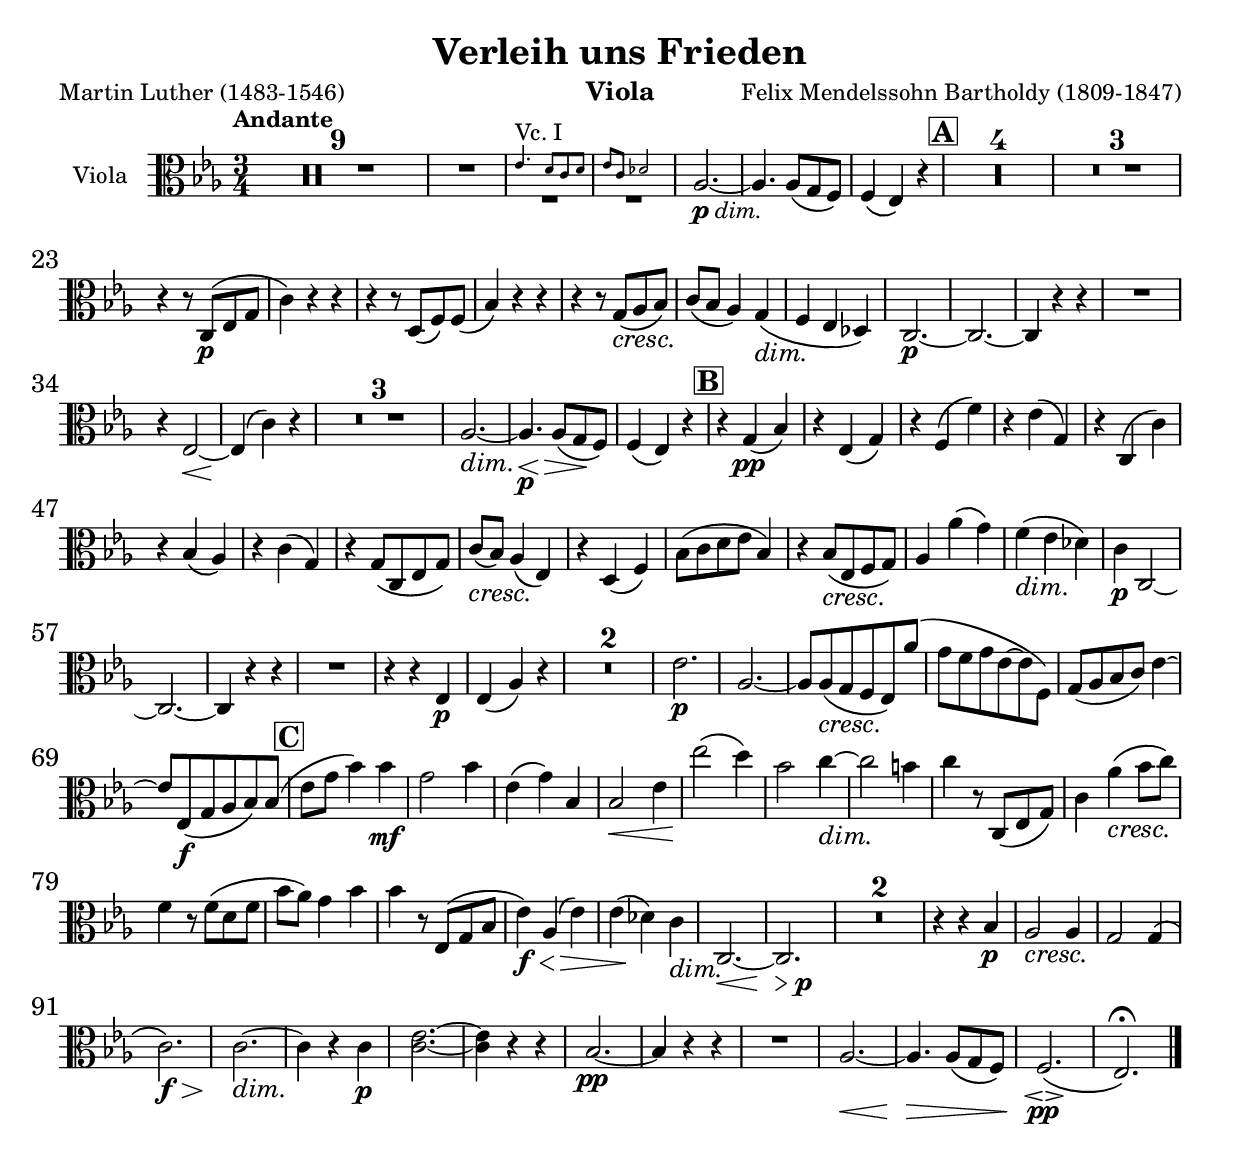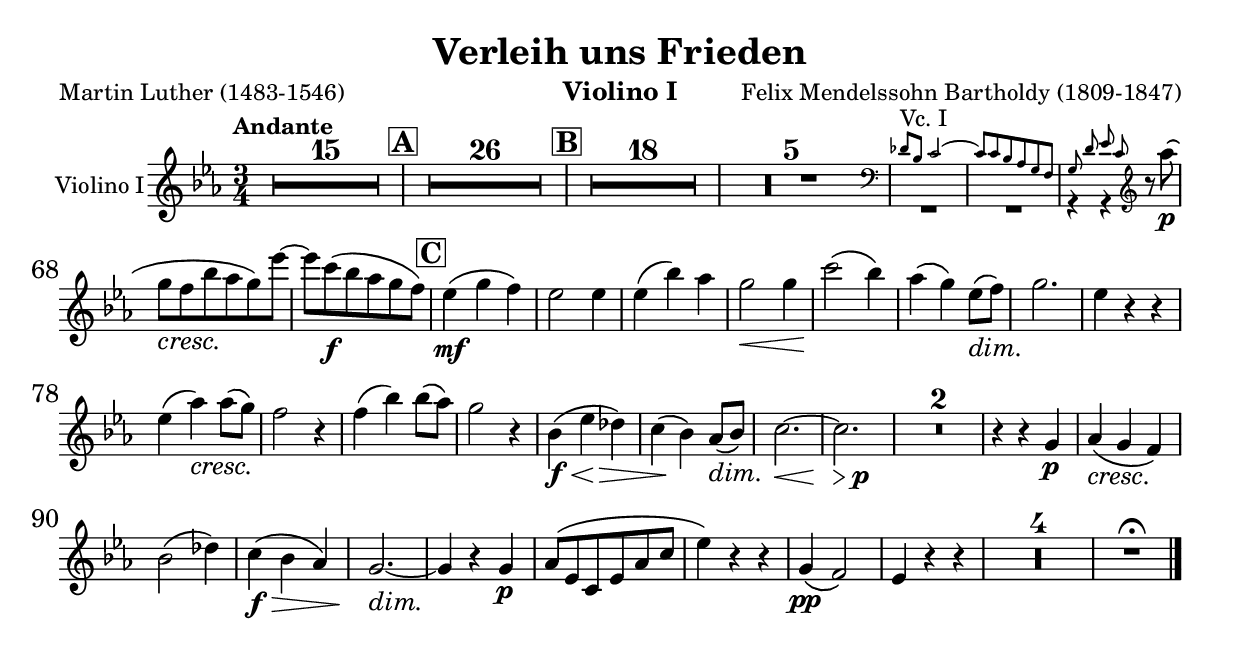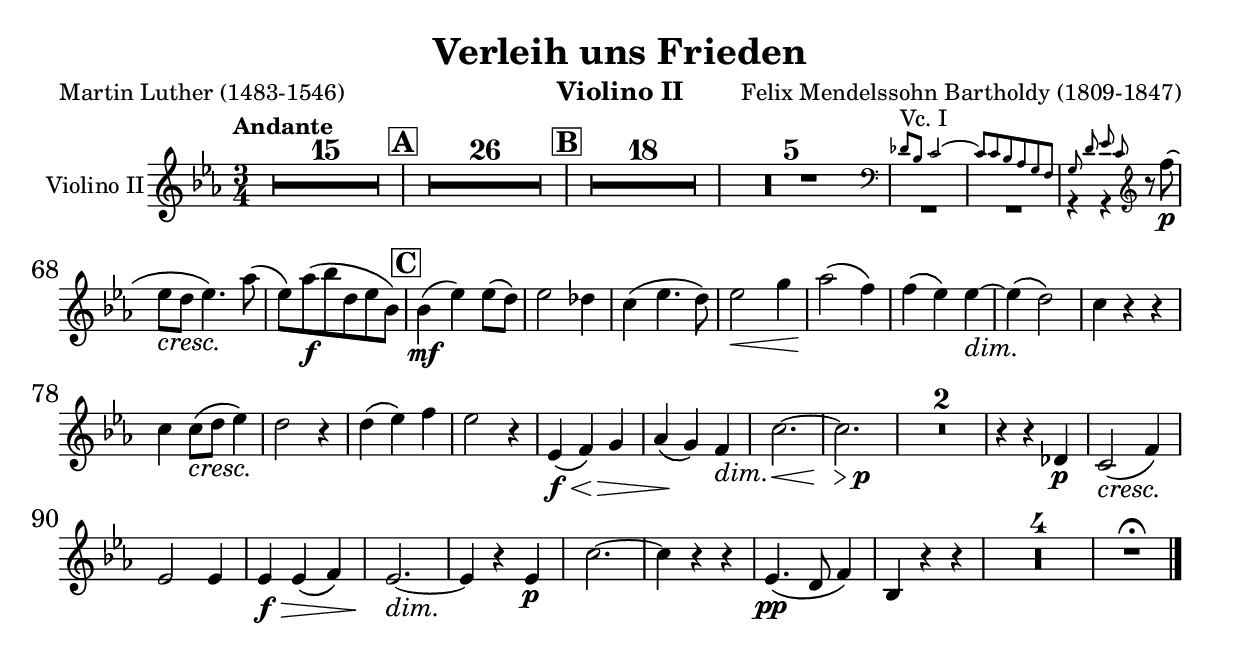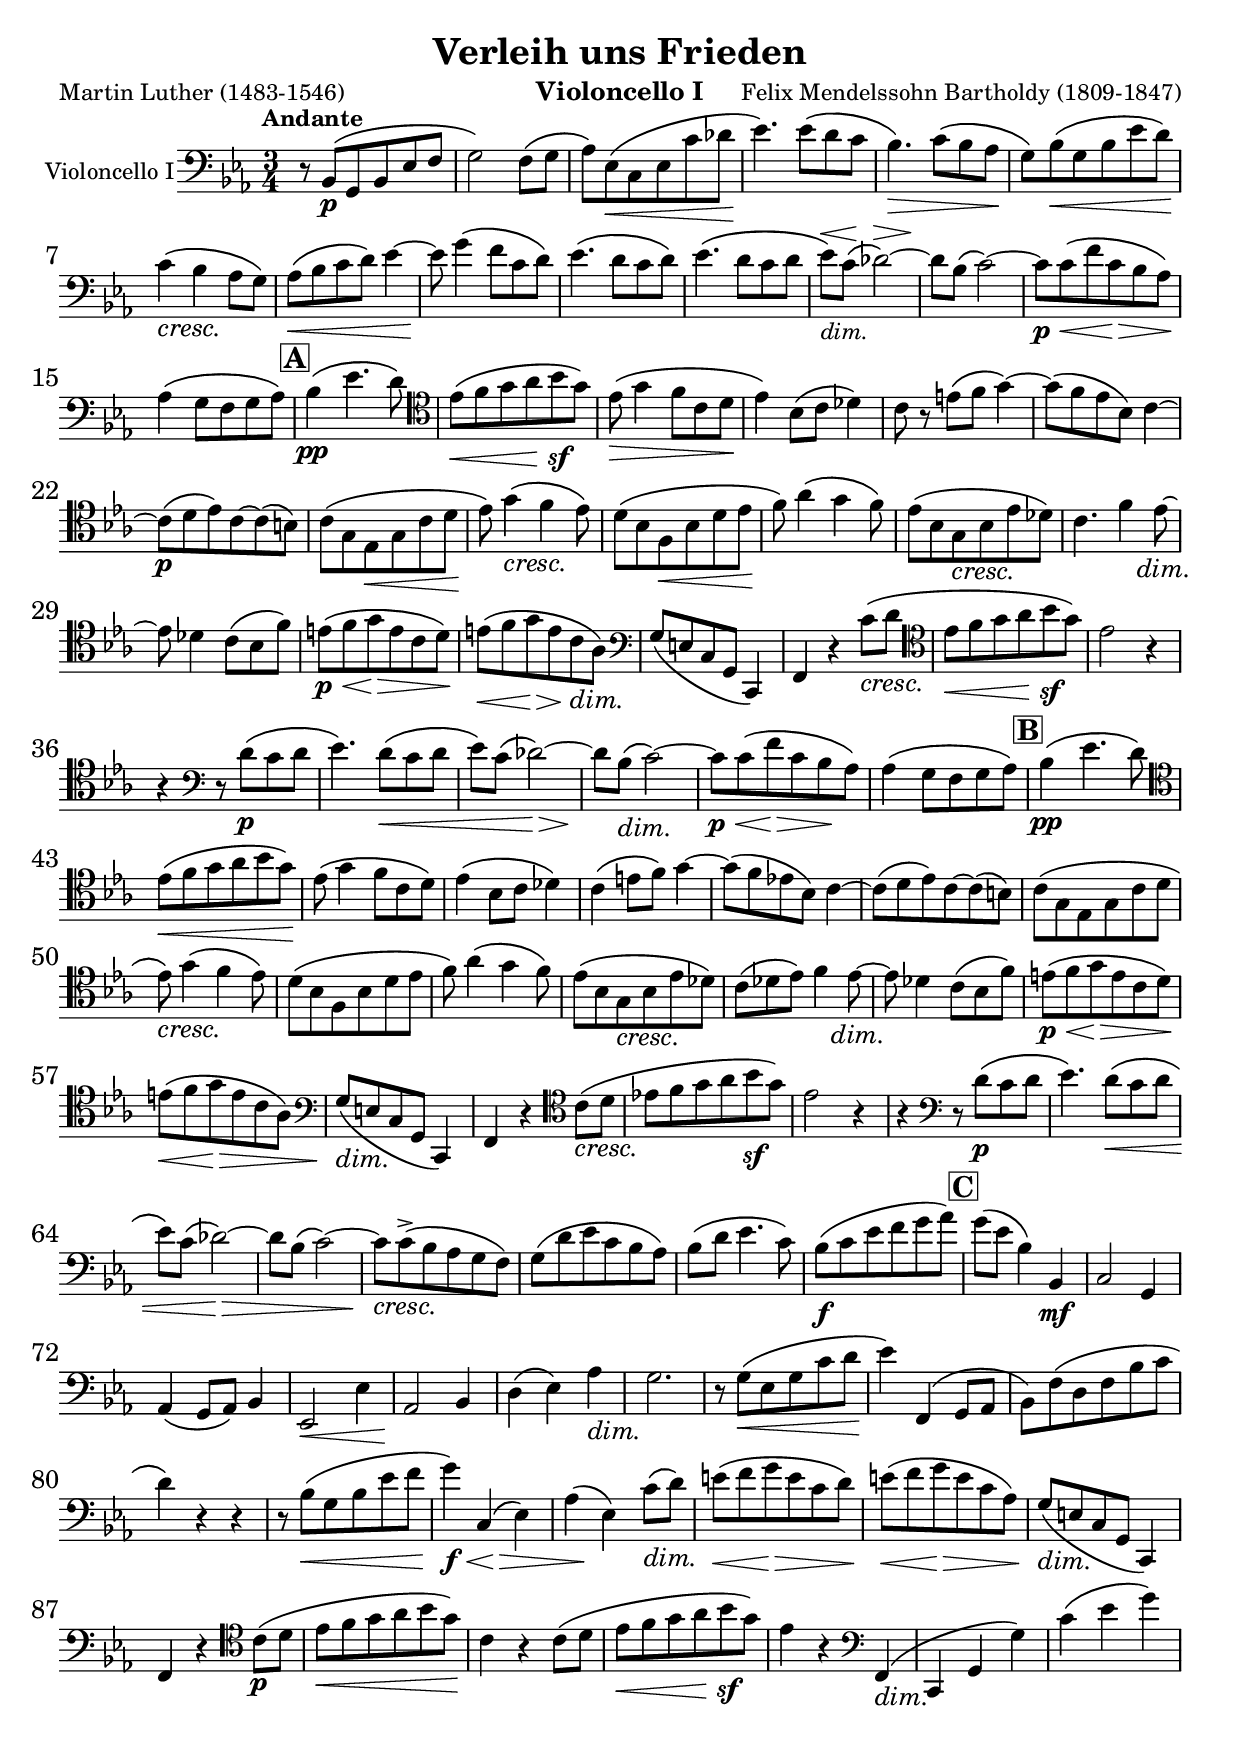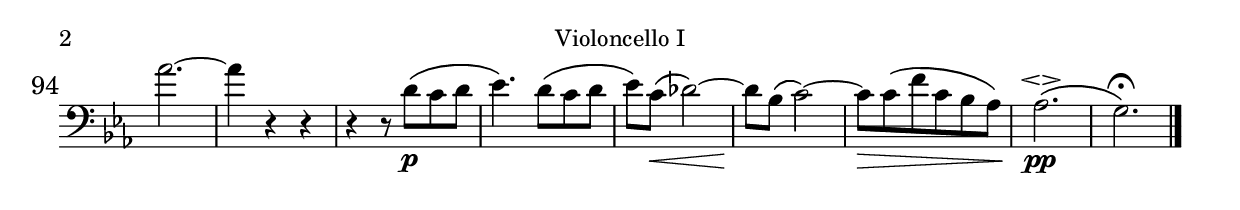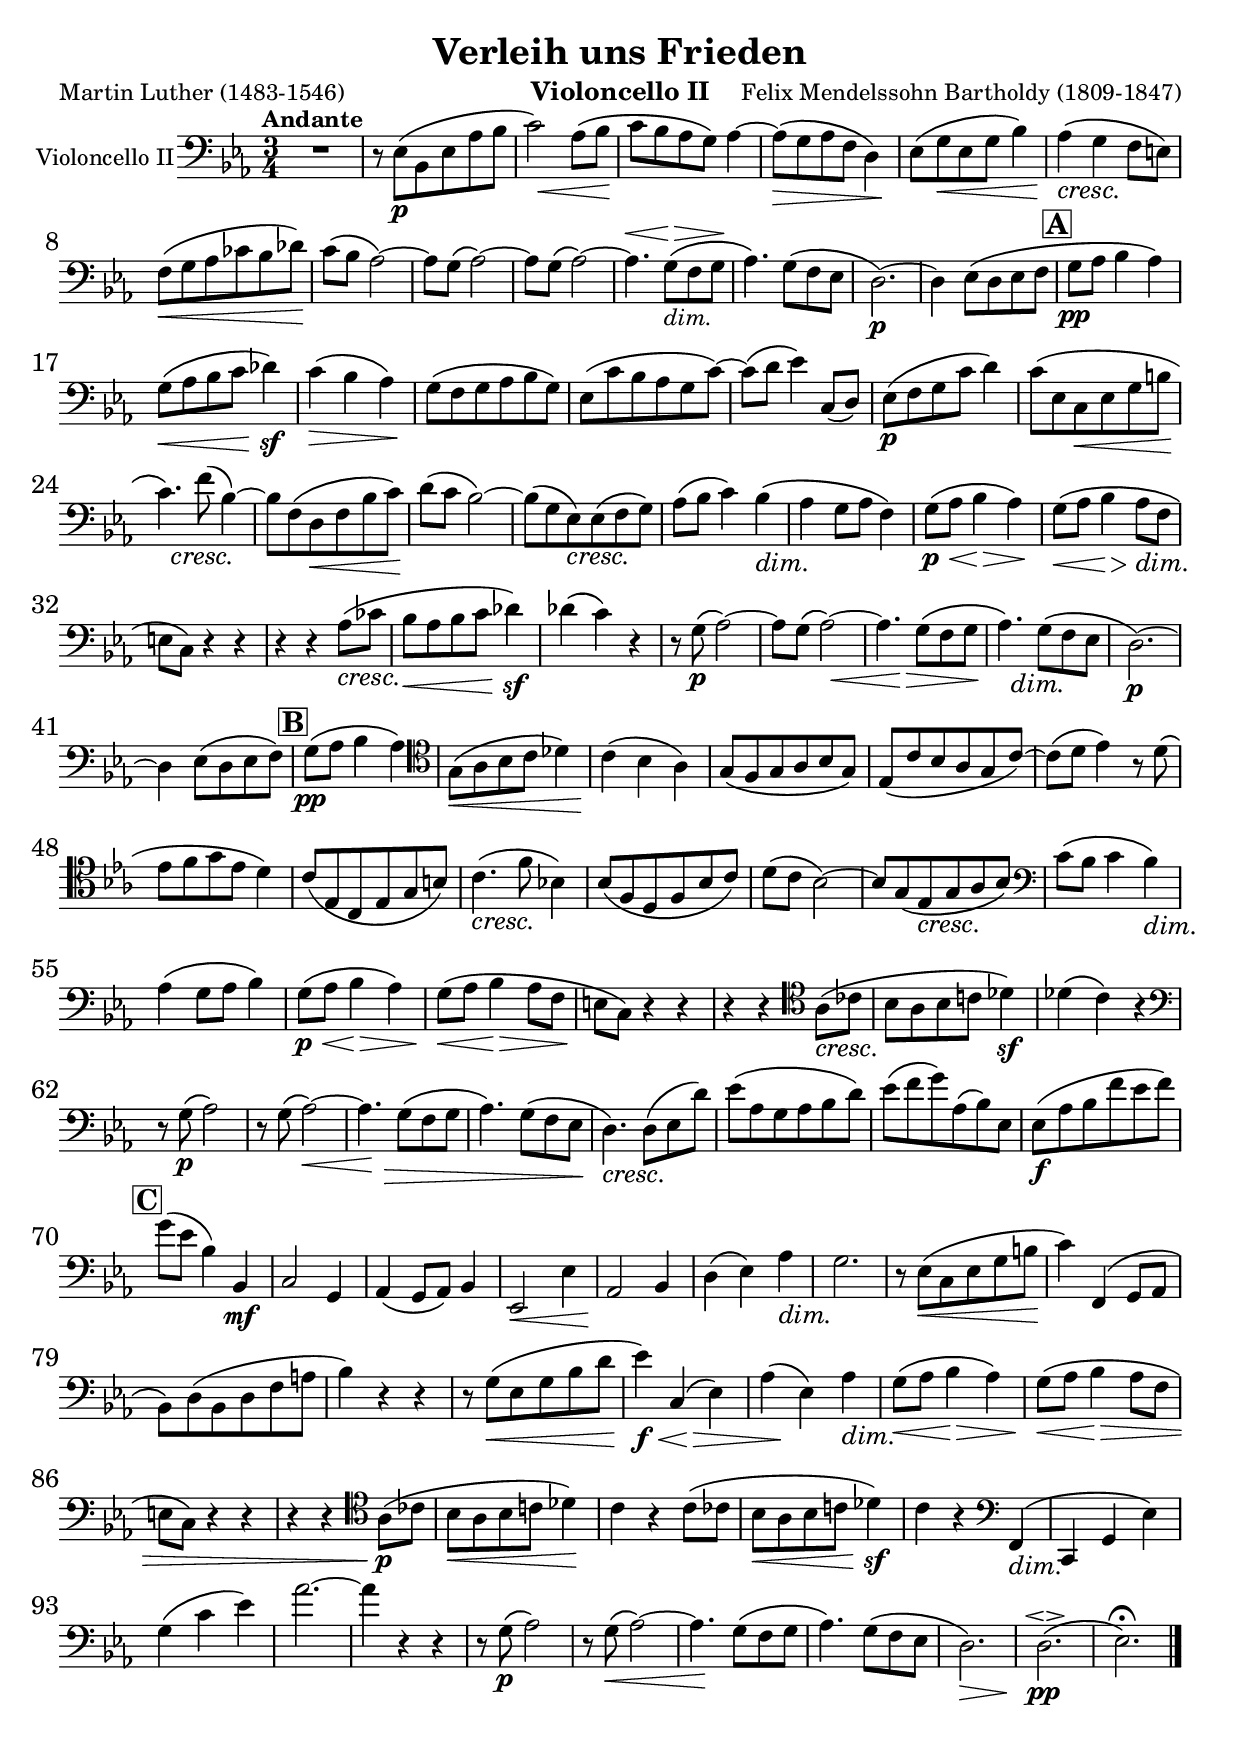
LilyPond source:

\version "2.24.00"

\header {
  title = "Verleih uns Frieden"
  composer = "Felix Mendelssohn Bartholdy (1809-1847)"
  poet = "Martin Luther (1483-1546)"
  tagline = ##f
}

\paper {
  #(set-paper-size "a4")
}

\layout {
}

chormidi = \with {midiInstrument = "choir aahs"}

global_transpose = {
  \time 3/4
  \tempo "Andante"
  \override Score.DynamicTextSpanner.style = #'none
  \set Score.rehearsalMarkFormatter = #format-mark-box-alphabet
}

global = {
  \key es \major
  \global_transpose
}

global_voice = {
  \dynamicUp
  \autoBeamOff
}

\version "2.24.00"

\version "2.24.00"

\version "2.24.00"

dStringsI = { % ohne Cb-Dynamik am Anfang
  \global
  % Vios 
  \tag #'vioI \tag #'vioII {s2.*15 | s2.*51 | s2 s8 s\p | s2.\cresc | s8 s\f s2 |}
  % Vla
  \tag #'vla {s2.*12 s2._\markup{\dynamic p \italic {dim.}} | s2.*2 \mark \default | s2.*4 | % S. 4
  s2.*3 | s4. s\p | s2.*3 | s4. s\cresc | s2 s4\dim | s2. | % S. 5
  s2.\p | s2.*3 | s4 s4.\< s8\! | s2.*4 | s2.\dim | % S. 6
  \tag #'score \tag #'vla {s4\p\< s4\> s\!} \tag #'part \tag #'vla {s4\<_\markup{\dynamic p} s4\> s\!} | s2. \mark \default | s4 s2\pp | s2.*7 | % S. 7
  s2.\cresc | s2.*2 | s4 s2\cresc | s2. | s\dim | s\p | s2.*3 | % S. 8
  s2 s4\p | s2.*3 | s2.\p | s2. | s8 s\cresc s2 | s2.*2 | s8 s\f s2 | % S. 9
  }
  % S. 3
  \tag #'vcI {s8 s8\p s2 | s2. |} \tag #'vcII {s2. | s8 s\p s2 |} \tag #'vcI \tag #'vcII { s8 s\< s2 | s2.\! | s2\> s8 s\! | s s\< s2 | s2.\cresc | s2.\< | s2.\! |
  % S. 4
  s2.*2 |} \tag #'vcI { \dynamicUp s8\<_\markup{\italic dim.} s8\! s2\> | s2.\! \dynamicDown | s4.\p\< s4.\> |} \tag #'vcII { \dynamicUp s4.\< s4.\>_\markup{\italic dim.} | s2.\! \dynamicDown | s2.\p |} \tag #'vcI \tag #'vcII { s2.\! | s2.\pp | s2\< s4\sf | s2\> s8 s\! | s2. |
  % S. 5
  s2.*2 | s2.\p | s4 s2\< | s8\! s\cresc s2 | s4 s2\< | s2.\! | s4 s2\cresc | s2 s4\dim | s2. |
  % S. 6
  s4\p\< s4.\> s8\! | s4\< s4\> s4\dim | s2. | s2 s4\cresc | s2\< s4\sf | s2. |} \tag #'vcI { s4. s\p |} \tag #'vcII {s8 s\p s2 |} \tag #'vcI \tag #'vcII { s4. s\< | s4 s4.\> s8\! | s8 s\dim s2 |}
  % S. 7
  \tag #'vcI {s4\p\< s4\> s\!|} \tag #'vcII {s2.\p|} \tag #'vcI \tag #'vcII { s2. \mark \default | s2.\pp | s2.\< | s2.\! | s2.*5 |
  % S. 8
  s2.\cresc | s2.*2 | s4 s2\cresc | s2 s4\dim | s2. | s4\p\< s2\> | s4\< s2\> |} \tag #'vcI {s2.\dim|} \tag #'vcII {s2.\!|} \tag #'vcI \tag #'vcII { s2 s4\cresc |
  % S. 9
  s2 s4\sf | s2. |} \tag #'vcI { s4. s\p | s4. s\< | s4 } \tag #'vcII { s8 s\p s2 | s4 s2\< | s8 s\! } \tag #'vcI \tag #'vcII { s2\> | s16 s\1 s8 s2 | s2.\cresc | s2.*2 | s2.\f |}
}

dStringsII = { % jetzt alle zusammen
  \global
  % S. 3-9
  s2.*15 \mark \default | s2.*26 \mark \default | s2.*28 \mark \default|
  % S. 10
  \tag #'vioI \tag #'vioII {s2.\mf} \tag #'vla \tag #'vcI \tag #'vcII \tag #'cb {s2 s4\mf} | s2.*2 | s2.\< | s2.\! | s2 s4\dim | s2. | \tag #'vioI \tag #'vioII \tag #'vla \tag #'cb { s2. | s4 s2\cresc | s2.*3 |} \tag #'vcI \tag #'vcII { s8 s\< s2 | s2.\! | s2.*2 | s8 s\< s2 |}  
  % S. 11
  s4.\f\< s4.\> | s8 s\! s4 \tag #'vioI \tag #'vioII \tag #'vla { s4\dim | s2.\< | s4\> s\p s | s2.*2 | s2 s4\p | s2.\cresc | s2. | s4\f\> s2 |} \tag #'vcI \tag #'vcII {s4\dim | s4\< s2\> | s4\< s2\> |} \tag #'vcI {s2.\dim | s2 s4\p | s2\< s8 s\! |} \tag #'vcII {s2.| s2 s4\p | s2\< s4\! |} \tag #'vcI \tag #'vcII {s2. | s2\< s4\sf | s2 s4\dim } \tag #'cb { s4 | s2.\< | s2.\> | s2.\! | s2.\p | s | s\cresc | s | s\> |}
  % S. 12
  \tag #'vioI \tag #'vioII \tag #'vla \tag #'cb {s2.\dim | s2 s4\p | s2. |} \tag #'vioI \tag #'vioII {s2. | s2.\pp | s2.*6}  \tag #'vla {s2. | s2.\pp | s2.*2 | s2.\< | s2.\> | s2.\pp | s2.} \tag #'vcI \tag #'vcII {s2.*4} \tag #'vcI { s4. s\p | s2. | s8 s\< s2 | s2.\! |} \tag #'vcII {s8 s\p s2 | s8 s\< s2 | s8 s\! s2 | s2. |} \tag #'vcI \tag #'vcII { s2.\> |} \tag #'cb { s2.\dim | s\pp | s2.*4 |} \tag #'vcI \tag #'vcII \tag #'cb { s2.\pp | s2.\! } \bar "|."
}

nVioI = \relative c''' {
  \global
  % S. 3-8
  R2.*15 | R2.*26 | R2.*18 |
  % S. 9
  R2.*5 \cueDuringWithClef "cello1" #UP "bass" {\tag #'part {\set instrumentCueName = "Vc. I"} R2.*2 | r4 r} r8 as\( | g f bes as g\) es'~ | es c\( bes as g f\) |
  % S. 10
  es4\( g f\) | es2 es4 | es\( bes'\) as | g2 g4 | c2\( bes4\) | as\( g\) es8\( f\) | g2. | es4 r r | es\( as\) as8\( g\) | f2 r4 | f\( bes\) bes8\( as\) | g2 r4 |
  % S. 11
  bes,4\( es des\) | c\( bes\) as8\( bes\) | c2.~ | c | R2.*2 | r4 r g | as\( g f\) | bes2\( des4\) | c\( bes as\) |
  % S. 12
  g2.~ | g4 r g | as8\( es c es as c | es4\) r r | g,4\( f2\) | es4 r r | R2.*4 | R2.\fermata
}

nVioII = \relative c'' {
  \global
  % S. 3-8
  R2.*15 | R2.*26 | R2.*18 |
  % S. 9
  R2.*5 \cueDuringWithClef "cello1" #UP "bass" {\tag #'part {\set instrumentCueName = "Vc. I"} R2.*2 | r4 r} r8 f\( | es d es4.\) as8\( | es\) as\( bes d, es bes\) |
  % S. 10
  bes4\( es\) es8\( d\) | es2 des4 | c\( es4. d8\) | es2 g4 | as2\( f4\) | f\( es\) es~ | es\( d2\) | c4 r r | c c8\( d es4\) | d2 r4 | d\( es\) f | es2 r4 |
  % S. 11
  es,4\( f\) g | as\( g\) f | c'2.~ | c | R2.*2 | r4 r des, | c2\( f4\) | es2 es4 | es es \( f\) |
  % S. 12
  es2.~ | es4 r es | c'2.~ | c4 r r | es,4.\( d8 f4\) | bes, r r | R2.*4 | R2.\fermata
}

nVla = \relative c' {
  \global
  % S. 3
  R2.*9 |
  % S. 4 
  R2.| \cueDuring "cello1" #UP {\tag #'part {\set instrumentCueName = "Vc. I"} R2.*2} | as2.~ | as4. as8\( g f\) | f4\( es\) r | R2.*4 |
  % S. 5
  R2.*3 | r4 r8 c\( es g | c4\) r r | r r8 d,\( f\) f\( | bes4\) r r | r4 r8 g8\( as bes\) | c\( bes as4\) g4\( | f es des\) |
  % S. 6
  c2.~ | c~ | c4 r r | R2. | r4 es2~ | es4\( c'\) r | R2.*3 | as2.~ |
  % S. 7
  as4. as8\( g f\) | f4\( es\) r | r g\( bes\) | r es,\( g\) | r f\( f'\) | r es\( g,\) | r c,\( c'\) | r bes\( as\) | r c\( g\) | r g8\( c, es g\) |
  % S. 8
  c\( bes\) as4\( es\) | r d\( f\) | bes8\( c d es bes4\) | r bes8\( es, f g\) | as4 as'\( g\) | f\( es des\) | c c,2~ | c2.~ | c4 r r | R2. |
  % S. 9
  r4 r es | es\( as\) r | R2.*2 | es'2. | as,2.~ | as8 as8\( g f es\) as'\( | g f g es~ es f,\) | g\( as bes c\) es4~ | es8 es,\( g as bes\) bes\( |
  % S. 10
  es8 g bes4\) bes | g2 bes4 | es,\( g\) bes, | bes2 es4 | es'2\( d4\) | bes2 c4~ | c2 b4 | c r8 c,,\( es g\) | c4 as'\( bes8 c\) | f,4 r8 f\( d f | bes as\) g4 bes | bes r8 es,,\( g bes |
  % S. 11
  es4\) as,\( es'\) | es\( des\) c | c,2.~ | c | R2.*2 | r4 r bes' | as2 as4 | g2 g4\( | c2.\) |
  % S. 12
  c2.~ | c4 r c | <c~ es~>2. | <c es>4 r r | bes2.~ | bes4 r r | R2. | as2.~ | as4. as8\( g f \) | f2.\espressivo\( | es2.\fermata\)
}

nVcI = \relative c {
  \global
  % S. 3
  r8 bes\( g bes es f | g2\)  f8\( g | as\) es\( c es c' des | es4.\) es8\( d c | bes4.\) c8\( bes as | g\) bes\( g bes es d\) | c4\( bes as8 g\) | as\( bes c d\) es4~ | es8 g4\( f8 c d\) |
  % S. 4
  es4.\( d8 c d\) | es4.\( d8 c d | es\) c\( des2~\) | des8 bes\( c2~\) | c8 c\( f c bes as\) | as4\( g8 f g as\) | bes4\( es4. d8\) | \clef "tenor" es\( f g as bes g\) | es8\( g4 f8 c d | es4\) bes8\( c des4\) |
  % S. 5
  c8 r e\( f g4~\) | g8\( f es bes\) c4~ | c8\( d es\) c~ c\( b\) | c\( g es g c d | es\) g4\( f es8\) | d\( bes f bes d es | f\) as4\( g f8\) | es\( bes g bes es des\) | c4. f4 es8~ | es des4 c8\( bes f'\) |
  % S. 6
  e\( f g e c d\) | e\( f g e c as\) | \clef bass g\( e c g c,4\) | f r c''8\( d | \clef "tenor" es f g as bes g\) | es2 r4 | r \clef bass r8 d\( c d | es4.\) d8\( c d | es\) c\( des2~\) | des8 bes\( c2~\) |
  % S. 7
  c8 c\( f c bes as \) | as4\( g8 f g as\)  | bes4\( es4. d8\) | \clef "tenor" es\( f g as bes g\) | es\( g4 f8 c d\) | es4\( bes8 c des4\) | c4\( e8 f\) g4~ | g8\( f es! bes\) c4~ | c8\( d es\) c~ c\( b\) | c\( g es g c d |
  % S. 8
  es\) g4\( f es8\) | d\( bes f bes d es | f\) as4\( g f8\) | es\( bes g bes es des\) | c\( des es\) f4 es8~| es des4 c8\( bes f'\) | e\( f g e c d\) | e\( f g e c as\) | \clef bass g\( e c g c,4\) | f4 r \clef "tenor" c''8\( d |
  % S. 9
  es! f g as bes g\) | es2 r4 | r4 \clef bass r8 d8\( c d | es4.\) d8\( c d | es\) c\( des2~\) | des8 bes\( c2~\) | c8 c->\( bes as g f\) | g\( d' es c bes as\) | bes\( d es4. c8\) | bes\( c es f g as\) |
  % S. 10
  g8\( es bes4\) bes, | c2 g4 | as\( g8 as\) bes4 | es,2 es'4 | as,2 bes4 | d\( es\) as | g2. | r8 g\( es g c d | es4\) f,,\( g8 as | bes\) f'\( d f bes c | d4\) r r | r8 bes\( g bes es f |
  % S. 11
  g4\) c,,\( es\) | as\( es\) c'8\( d\) | e\( f g e c d\) | e\( f g e c as\) | g\( e c g c,4\) | f r \clef "tenor" c''8\( d | es f g as bes g\) | c,4 r c8\( d | es f g as bes g\) | es4 r \clef bass f,,4\( |
  % S. 12
  c g' g'\) | c\( es g\) | as2.~ | as4 r r | r r8 d,\( c d | es4.\) d8\( c d | es\) c\( des2~\) | des8 bes\( c2~\) | c8 c\( f c bes as\) | as2.\espressivo\( | g\fermata\)
}

nVcII = \relative c {
  \global
  % S.3
  R2. | r8 es\( bes es as bes | c2\) as8\( bes | c bes as g\) as4~ | as8\( g as f d4\) | es8\( g es g bes4\) | as\( g f8 e\) | f\( g as ces bes des\) | c\( bes as2~\) |
  % S. 4
  as8 g\( as2~\) | as8 g\( as2~\) | as4. g8\( f g | as4.\) g8\( f es | d2.~\) | d4 es8\( d es f | g as bes4 as\) | g8\( as bes c des4\) | c4\( bes as\) | g8\( f g as bes g\) |
  % S. 5
  es\( c' bes as g c~\) | c\( d es4\) c,8\( d\) | es\( f g c d4\) | c8\( es, c es g b | c4.\) f8\( bes,4~\) | bes8 f\( d f bes c \) | d\( c bes2~\) | bes8\( g es\) es\( f g\) | as\( bes c4\) bes\( | as g8 as f4\) |
  % S. 6
  g8\( as bes4 as\) | g8\( as bes4 as8 f | e c\) r4 r | r r as'8\( ces | bes as bes c des4\) | des\( c\) r | r8 g\( as2~\) | as8 g\( as2~\) | as4. g8\( f g | as4.\) g8\( f es |
  % S. 7
  d2.~\) | d4 es8\( d es f\) | g\( as bes4 as\) | \clef "tenor" g8\( as bes c des4\) | c4\( bes as\) | g8\( f g as bes g\) | es\( c' bes as g c~\) | c\( d es4\) r8 d\( | es f g es d4\) | c8\( es, c es g b\) |
  % S. 8
  c4.\( f8 bes,!4\) | bes8\( f d f bes c\) | d\( c bes2~\) | bes8 g\( es g as bes\) | \clef bass c\( bes c4 bes\) | as\( g8 as bes4\) | g8\( as bes4 as\) | g8\( as bes4 as8 f | e c\) r4 r | r r \clef "tenor" as'8\( ces |
  % S. 9
  bes8 as bes c! des4\) | des\( c\)  r | \clef bass r8 g\( as2\) | r8 g\( as2~\) | as4. g8\( f g | as4.\) g8\( f es | d4.\) d8\( es d'\) | es\( as, g as bes d\) | es\( f g\)  as,\( bes\) es, | es\( as bes f' es f\) |
  % S. 10
  g8\( es bes4\) bes, | c2 g4 | as\( g8 as\) bes4 | es,2 es'4 | as,2 bes4 | d\( es\) as | g2. | r8 es\( c es g b | c4\) f,,4\( g8 as | bes\) d\( bes d f a | bes4\) r r | r8 g\( es g bes d |
  % S. 11
  es4\) c,\( es\) | as\( es\) as | g8\( as bes4 as\) | g8\( as bes4 as8 f | e c\) r4 r | r r \clef "tenor" as'8\( ces | bes as bes c! des4\) | c r c8\( ces | bes as bes c! des4\) | c r \clef bass f,,4\( |
  % S. 12
  c g' es'\) | g\( c es\) | as2.~ | as4 r r | r8 g,\( as2\) | r8 g\( as2~\) | as4. g8\( f g | as4.\) g8\( f es | d2.\) | d2.\espressivo\( | es\fermata\)
}

Bass = {
  % S. 3
  es2.~ | \repeat unfold 4 {es2.~ |}  es4 r4 g | as\( bes c\) | f,2 g4 | as2 r4 |
  % S. 4
  bes2.~ | bes | es,~ | es~ | es~ | es4 r r | r r bes'4 | c2 g4 | as f bes | es,2 es4 |
  % S. 5
  as4\( g8 f\) e4 | f g as | g2. | c4 r r | \partCombineUnisono c4.\( d8 es4\) | bes2 r4 | bes4.\( c8 d4\) | es4. des8\( c bes | as4\) r r | R2. |
  % S. 6
  \tag #'fagI \tag #'fagII { c2\( } \tag #'Cb { c2\( } f4\) | c2\( f,4\) | c' r \partCombineAutomatic \tag #'fagI { g'\( | as bes as | g\) g, } \tag #'fagII { e\( | f g as | g\) g, } \tag #'Cb { r4 | f,2. | g2 } es4 | as2 f4 | bes2.~ | bes  | es,~ | es~ |
  % S. 7
  es~ | es4 r r | r r bes'\( | c2\) es,4 | as f bes | es,2 es4 | as\( g8 f e4\) | f\( g as\) | g2\( g'4\) | c,2 r4 |
  % S. 8
  \partCombineUnisono c4.\( d8 es4\) | bes2 r4 | bes4.\(  c8 d4\) | es4. des8\( c bes\) | as4 r r | r r bes | c2\( f4\) | c2\( f,4\) | c' r \partCombineAutomatic \tag #'fagI { g'\( | as bes as\) | g g,2 | } \tag #'fagII { e4\( | f g as\) | g g,2 | } \tag #'Cb { r4 | f,2. | g2.  |} 
  % S. 9
  as2 f4 | bes2.~ | bes  | \partCombineAutomatic es,~ | es~ | \tag #'fagI { es2. | es'~ | es4 r8 \partCombineApart c\( bes as\) | g\( } \tag #'fagII { es2.~ | es~ | es4 r8 c'\( bes as\) | g\( } \tag #'Cb { es2.~ | es~ | es4. c'8\( bes as\) | g\( } as g f es4\)~ |  
}

dBass = {
    % S. 3
  s2.~\p | s2.*5| s2.\cresc | s\< | s\! |
  % S. 4
  s2.*2 | s2.\dim | s2. | s_\markup{\dynamic p \italic {dim.} } | s2. | s2 s4\p | s2.*3 |
  % S. 5
  s2.*2 |s2.\p | s | s\cresc | s2.*2 | s4. s4.\cresc | s2.*2 |
  % S. 6
  \tag #'fag { s2 } \tag #'cb { s2\p } s4 | s2. | s2 \tag #'fag { s4\p | s2. | s2\cresc } \tag #'cb { s4 | s2. | s2\cresc } s4 | s2 s4\p | s2.*2 | s2.\dim | s |
  % S. 7
  s2.*2 | s2 s4\p | s2.*7 |
  % S. 8
  s2.\cresc | s2.*2 | s4. s4.\cresc | s2. | s2 s4\p | s2.*2 | s2 \tag #'fag { s4 | s s2\cresc  | s2. | } \tag #'cb { s4 | s2._\markup{\dynamic p \italic {cresc. }} | s2\< s4\!  |} 
  % S. 9
  s2 s4\p | s2.*4 | \tag #'fag { s2.\cresc | s | s | s\f \mark \default } \tag #'cb { s2.\cresc | s2. | s4. s4.\f | s2. \mark \default} |  

}

nCb = \relative c, {
  \global
  % S. 3-9
  \keepWithTag #'Cb \Bass
  % S. 10
  es2 bes'4 | c2 g4 | as\( g8 as\) bes4 | es,2 es'4 | as,2 bes4 | d\( es\) as | g2. | c,4 r r | c f,\( g8 as\) | bes2 r4 | bes c d | es2 r4 |
  % S. 11
  es8\( des\) c4\( es\) | as\( es\) f | c2\( f4\) | c2\( f,4\) | c' r r | f,2. | g2 es4 | f2. | g | as4 g f |
  % S. 12
  c'2.~ | c4 r c | as2.~ | as | bes~ | bes | \repeat unfold 3 { es,~ | } es~\espressivo | es\fermata
}
  % für Fagotti gemeinsam mit Kontrabass

dWoodwindsI = { % Anfang ohne Fagott
  \global_transpose
  % S. 3-6
  s2.*15 \mark \default | s2.*26 \mark \default |
  % S. 7
  s2.\pp | s8 s\< s2 | s2.\! | s2.*5 |
  % S. 8
  s2.\cresc | s2.*2 | s4 s2\cresc | s2. | s2 s8 s\p | s4\< s\> s\! | s\< s\> s\! | s2. | s2 s4\cresc |
  % S. 9
  s2 s4\sf | s2. | \tag #'flI \tag #'klarI {s4. s\p} \tag #'flII \tag #'klarII {s8 s\p s2} | s2. | s4.\< s\> | s2.\! | s2. | s8 s\cresc s2 | s2. | \tag #'flI  \tag #'flII {s8 s\f s2} \tag #'klarI \tag #'klarII {s2.\f} \mark \default |
  % S. 10
  s2.\mf | s2.*2 |
}

dWoodwindsII = { % jetzt mit Fagott
  \global_transpose
  % S. 3-10
  s2.*15 \mark \default | s2.*26 \mark \default |s2.*28 \mark \default | s2.*3 |
  % S. 10
  s2.\< | s\! | \tag #'flI \tag #'flII \tag #'fag {s2 s4\dim | s2.*2 | s4 s2\cresc | s2.*3} \tag #'klarI \tag #'klarII {s2.*2 | s8 s\< s2 | s2.\! | s2.*2 | s8 s\cresc s2} |
  % S. 11
  \tag #'flI {s4\f\< s2\> | s16 s\! s8 s4 s\dim |} \tag #'flII {s2.\! | s2. |} \tag #'flI \tag #'flII {s2.\< | s2.\> | s2.\p | s2. |} \tag #'klarI \tag #'klarII {s4\f s2 | s2 s4\dim | s4\< s\> s8 s\! | s4\< s\> s8 s\! | s2.*2} \tag #'flI \tag #'klarI {s2\< s8 s\!|} \tag #'flII \tag #'klarII {s4.\< s4.\!|} \tag #'flI \tag #'flII \tag #'klarI \tag #'klarII { s2. | s2 s4\sf | s2 s4\dim | s2.*2 | s2.\p |} \tag #'fag {s4\f\< s2\> | s16 s\! s8 s4 s\p | s2.\< | s2\> s8 s\! | s2 s4\p | s2.\cresc | s2 s4\p | s2.\cresc | s2. | s4\f\> s s8 s\! |}
  % S. 12
  \tag #'flI {s2.\dim} \tag #'flII {s2.} \tag #'flI \tag #'flII {s2.*2 | s2.\pp | s2.*4} \tag #'klarI {s2.*5 | s2.\pp | s2.*2} \tag #'klarII {s2.*8} \tag #'fag {s2.\dim | s2 s4\p | s2. | s2.\dim | s | s\dim | s\pp | s2.*4} \bar "|."
}

FlKlarI = \relative c'' { 
  % S. 7
  bes4\( es4. d8\) | es\( f g as bes g\) | es\( g4 f8 c d\) | es4\( bes8 c des4\) | c\( e8 f\) g4~ | g8\( f es! bes\) c4~ | c8\( d es c~ c b\) | c\( g es g c d |
  % S. 8
  es\) g4\( f es8\) | d\( bes f bes d es | f\) as4\( g f8\) | es\( bes g bes es des\) | c4 r r | r r r8 f | e\( f g e c d\) | e\( f g e c as\) | g4 r r | r r c8\( d |
  % S. 9
  es! f g as bes g\) | es2 r4 | r r8 d\( c d | es4.\) d8\( c d | es\) c\( des2~\) | des8 bes\( c2~\) | c8 r r4 r | r8 c\( bes es~ es d\) |
}

FlKlarII = \relative c'' {
  % S. 7
  g8\( as bes4 as4\) | g8\( as bes c des4\) | c\( bes as\) | g8\( f g as bes g\) | es\( c' bes as g c~\) | c\( d es4\)  r8 d\(  | es f g es d4\) | c8\( es, c es g b\) |
  % S. 8
  c4.\( f8\) bes,4 | bes8\( f d f bes c\) | d\( c bes2~\) | bes8\( g es g as bes\) | c4 r r | r r r8 bes | g\( as bes4 as\) | g8\( as bes4 as8 f\) | e4 r r | r r as8\( ces |
  % S. 9
  bes as bes c! des4\) | des\( c\) r | r8 g\( as2\) | r8 g\( as2~\) | as4.\( g8 f g\) | as2.~ | as8 r r4 r | r8 c\( bes as g bes\) | 
}

nFlI = \relative c'' {
  \global
  % S. 3-6 
  R2.*15 | R2.*22 |
  % S. 7-9
  \cueDuringWithClef "cello1" #UP "bass" {\tag #'part {\set instrumentCueName = "Vc. I (zum 2. Mal)"} R2.*4} | \FlKlarI
  % S. 9
  r8 c'\( bes es~\) es4~ | es8\( c bes4. d,8\) |
  % S. 10
  es4\( g f\) | es2 es4 | es\( bes'\) as | g2 g4 | c2\( bes4\) | as\( g\) es8\( f\) | g2. | es4 r r | es\( as\) as8\( g\) | f2 r4 | f4\( bes\) bes8\( as\) | g2 r4 |
  % S. 11
  bes4\( es des\) | c\( bes\) as8\( bes\) | c2.~ | c~ | c4 r r | r r c,8\( d | es f g as bes g\) | c,4 r c8\( d | es f g as bes g\) | c,4 r c8\( d |
  % S. 12
  es d es f g f\) | es\( d es f g es\) | c'2.~\( | c4 bes as\) | g\( f2\) | es4 r r| es,2.~ | es2 r4 | R2.*2 | R2.\fermata
}

nFlII = \relative c'' {
  \global
  % S. 3-6 
  R2.*15 | R2.*22 |
  % S. 7-9
  \cueDuringWithClef "cello1" #UP "bass" {\tag #'part {\set instrumentCueName = "Vc. I (zum 2. Mal)"} R2.*4} | \FlKlarII
  % S. 9
  r8 as'\( g f g c\) | es es,~ es\( f g bes, \) |
  % S. 10
  bes4 es~\( es8 d\) | es2 es4 | es2 f4 | g2 es4 | es2\( d4\) | f\( es\) c8\( d\) | es4\( d2\) | c4 r r | es\( f\) es | d2 r4 | d\( es\) f| es2 r4 |
  % S. 11
  R2.*2 | c2.~ | c~ | c4 r r | r r c8\( ces | bes as bes c! des4\) | c r c8\( ces | bes as bes c! des4\) | c4 r c8\( b |
  % S. 12
  c b c d es d\) | c\( b c d es c\) | es2.~ | es4 r r | R2.*2 | es,2.~ | es2 r4 | R2.*2 | R2.\fermata
}

nKlarI = \transpose c bes \relative c' {
  \global_transpose
  \key f \major
  % S. 3-6 
  R2.*15 | R2.*22 |
  % S. 7-9
  \cueDuringWithClef "cello1" #UP "bass" {\tag #'part {\set instrumentCueName = "Vc. I (zum 2. Mal)"} R2.*4} | \transpose bes c \FlKlarI |
  % S. 9
  r4 f2~-> | f4 r8 bes8\( a g\) |
  % S. 10
  f\( c\) a'4\( g\) | f2 es4 | d\( c\) c | c2 a4 | d2\( c4\) | bes\( a\) r4 | R2. | r8 a\( f a d e | f4\) r r | r8 g,\( e g c d | e4\) r r | r8 c\( a c f g |
  % S. 11
  a4\) r r | r r d,8\( e\) | fis\( g a fis d e\) | fis\( g a fis d bes | a4\) r r | r r d8\( e | f g a bes c a\) | d,4 r d8\( e | f g a bes c a\) | d,4 r d8\( e |
  % S. 12
  f8 e f g a g\) | f\( e f g a f\) | d\( bes f bes d f | bes4\) r r | R2.*4 | g,,2.~ | g4 r r | R2.\fermata 
}

nKlarII = \transpose c bes \relative c' {
  \global_transpose
  \key f \major
  % S. 3-6 
  R2.*15 | R2.*22 |
  % S. 7-9
  \cueDuringWithClef "cello1" #UP "bass" {\tag #'part {\set instrumentCueName = "Vc. I (zum 2. Mal)"} R2.*4} | \transpose bes c \FlKlarII |
  % S. 9
  r4 f,2~-> | f4 r8 e'\( f e\) |
  % S. 10
  f\( a,\) f'4~\( f8 e\) | f2 c4 | bes\( c\) bes | a2 f4 | f2\( e4\) | g\( f\) r | R2. | r8 f\( d f a cis\) | d4 r r | r8 e,\( c e g b | c4\) r r | r8 a\( f a c e |
  % S. 11
  f4\) r r | r r bes, | a8\( bes c4 bes\) | a8\( bes c4 bes8 g | fis4\) r r | r r d'8\( des | c bes c d es4\) | d r d8\( des | c bes c d es4\) | d r d8\( cis |
  % S. 12
  d cis d e f e\) | d\( cis d e f d\) | f,\( d bes d f bes | d4\) r r | R2.*6 | R2.\fermata
}

nFagI = \relative c, {
  \global
  % S. 3-9
  \keepWithTag #'fagI \Bass
  % S. 10
  es4\! r r | c''2\mf bes4 | c\( bes\) bes | bes2 bes4 | c2\( f,4\) | as\( g\) es' | es\( d2\) | es4 r r | g,\( as bes8 c\) | d2 r4 | bes2 bes4 | bes2 r4 |
  % S. 11
  bes4\( es des\) | c\( bes\) as8\( f\) | c'2.~ | c~ | c4 r g\( | as bes as\) | g2 es4 | f2. | g2 g,4 | as\( g f\) |
  % S. 12
  g'2.~ | g4 r g | c2. | es~ | es4 r as,\( | g f2\) | es2.~ | es4 r r | R2. |\partCombineSoloI bes'2.~\pp\espressivo | bes\fermata
}

nFagII = \relative c, {
  \global
  % S. 3-9
  \keepWithTag #'fagII \Bass
  % S. 10
  es4\! r bes'\mf | es2 es4 | as\( bes\) as | g2 g4 | as2\( d,4\) | f\( es\) c' | c2\( b4\) | c r r | es,\( f g8 as\) | bes2 r4 | bes8\( as g4\) f | g2 r4 |
  % S. 11
  g4\( c bes\) | as\( g\) as8\( f\) | c'2.~ | c~ | c4 r e,\( | f g as\) | g2 es,4 | f2. | g2 g4 | as\( g f\) |
  % S. 12
  es'2.~ | es4 r es | es2. | es'4\( d c\) | bes2 as4\( | g f2\) | es2.~ | es4 r r | \partCombineSoloI R2.*2 | R2.\fermata
}

\version "2.24.00"

dChoir = {
  \global
  \global_voice
  % S. 3
  s2.*15 \mark \default |
  % S. 4-9 Alt+Bass %%%%%%%%% STICHNOTEN FÜR ALLE? %%%%%%%%
  \tag #'a {
    s2.*22 | % S. 4-6
    s2.*4 \mark \default | s4^\markup{\dynamic p \italic {e dolce}}s2 | s2.*7 | % S. 7
    s2.*9 | s4 s2\cresc | % S. 8
    s2. | s2 s4\dim | s2. | s4\! s2 | s2. | s2.*5 \mark \default | % S. 9
  } 
  \tag #'b {
    s4^\markup{\dynamic p \italic {e dolce}}s2 | s2.*3 | % S. 4
    s2.*10 | % S. 5
    s2.*4 | s2.\cresc | s2 s4\p | s2.*2 | % S. 6
    s2.*4 \mark \default | s2.*8 | % S. 7
    s2.*6 | s2 s4\< | s s\! s | s2. | s4. s8\cresc s4 | % S. 8
    s2.*2 | s2 s4\dim | s2. | s2\! s4 | s2.*5 \mark \default | % S. 9
  }
  % S. 4-9 Sopran+Tenor
  \tag #'s \tag #'t {s2.*22 | s2.*4 \mark \default | s2.*23 | s2.*5 \mark \default |} 
  % S. 10 SATB
  s2.\mf | s2.*2 | s2.\< | s\! | s2 s4\dim | s2.\p | s | s4 s2\cresc | s2.*3 |
  % S. 11
  s4\f\< s8 s\> s4 | s4\! s2 | s2.*2 | \tag #'s {s2.*3 | s2 s4\cresc |} \tag #'a {s2.*3 | s2.\cresc |} \tag #'t {s2. | s2 s4\p | s2. |s2.\cresc |} \tag #'b {s2 s4\p | s2.\cresc | s2.*2 |} s2. | s2.\> |
  % S. 12
  s2.\! | s2 s4\p | s2. | s2.\dim | s2. | s2.\! | s2. | s2.*3 | s2. \bar "|."
}

nChorMelodie = {
  es4 g f | es2 es4 | es( bes') as | \tag #'ba { g r } \tag #'sop { g2 } g4 | c2 bes4 | as( g) es8([ f]) | g2. | es4 r r |
  es as as8([ g]) | f2 r4 | f bes bes8([ as]) | g2 r4 | 
  \tag #'ba {
    c as g | f( es) des | c2. | c2 r4 | 
    r r g'4 | as g f | bes2.~ | bes2 as4 | g( f2) | es4 r r |
  }
}

nSopran = \relative c' {
  \global
  \global_voice
  % S.3-9
  R2.*15 | R2.*22 | R2.*4 | R2.*23 | R2.*2 \cueDuring "vio1" #DOWN {\tag #'part {\set instrumentCueName = "Vio. I" r2.*3} \tag #'score {R2.*3}} |
  % S. 10
  \keepWithTag #'sop \nChorMelodie
  % S. 11
  bes4 es des | c( bes) as8([ bes]) | c2. | c,2 r4 | R2.*3 | r4 r c'8([ d]) | es2( des4) | c4 bes as |
  % S. 12
  g2.~ | g4 r g | c2.~( | c4 bes) as | g( f2) | es2 r4 | R2. | R2.*3 | R2.\fermata
}

nAlt = \relative c' {
  \global
  \global_voice
  % S.3-6
  R2.*15 | R2.*22 | \cueDuringWithClef "cello1" #DOWN "bass" { \tag #'part {\set instrumentCueName = "Vc. I" s2.*4 } \tag #'score {R2.*4} } |
  % S. 7-9
  \keepWithTag #'ba \nChorMelodie | R2. | R2.*2 \cueDuring "vio2" #DOWN {\tag #'part {\set instrumentCueName = "Vio. II" r2.*3} \tag #'score {R2.*3} } |
  % S. 10
  bes4 es es8([ d]) | es2 des4 | c4( es4.) d8 | es2 g4 | as2 f4 | f( es) es | es( d2) | es4 r r | es f es | d2 r4 | d es f | bes,2 r4 |
  % S. 11
  es4 f g | as( g) f | e8([ f] g4 f) | e2 r4 | R2.*2 | r4 r g | as g f | bes2. | es,2 f4 |
  % S. 12
  g2.~ | g4 r c, | c2. | es2 as4 | g( f2) | es2 r4 | R2.*4 | R2.\fermata
}

nTenor = \relative c' {
  \global
  \global_voice
  % S.3-9
  R2.*11 | \cueDuringWithClef "cello1" #DOWN "bass" { \tag #'part {\set instrumentCueName = "Vc. I" s2.*4} \tag #'score {R2.*4}} | R2.*22 | R2.*4 | R2.*23 | R2.*5 |
  % S. 10
  g4 bes bes | g2 bes4 | es,( g) f | es2 es'4 | es2 d4 | bes2 c4 | c2( b4) | c r r | g as bes8([ c]) | d2 r4 | bes8([ as]) g4 f | g2 r4 |
  % S. 11
  g4 as bes | c8([ des] es4) as, | g8([ as]) bes4 as | g( c4.->) c8 | c2 c,4 | r r c'8([ d]) | es2( des4) | c bes as | g2. | c2 c8([ d]) |
  % S. 12
  es2.~ | es4 r es | es2.~( | es4 d) c | bes2 as4 | g( f2) | es2 r4 | R2.*3 | R2.\fermata
}

nBass = \relative c {
  \global
  \global_voice
  % S.3
  R2.*11 | \cueDuring "cello2" #DOWN { \tag #'part {\set instrumentCueName = "Vc. II" s2.*4} \tag #'score {R2.*4}} |
  % S. 4-6 %%%%%%%%%%% STICHNOTEN?
  \keepWithTag #'ba \nChorMelodie | \cueDuring "cello2" #DOWN {\tag #'part {\set instrumentCueName = "Vc. II" s2.*4} \tag #'score {R2.*4}} |
  % S. 7
  r4 r bes | g'2. | as4( bes2) | bes2. | as4 r g | f( g) as | g2 r4 | c4 g es8([ d]) |
  % S. 8
  c2 r4 | bes'4 f d8([ c]) | bes2 r4 | bes' g es | as2 r4 | R2. | c,4 e f | g( c4.) c8 | c2 c,4 | r r f |
  % S. 9
  g f es | es2 r4 | r r as | g( f2) | es2 r4 | R2.*5 |
  % S. 10
  es4 es bes | c2 g4 | as( g8[ as]) bes4 | es2 es4 | as,2 bes4 | d( es) as | g2. | c,4 r r | c f g8([ as]) | bes2 r4 | bes, c d | es2 r4 |
  % S. 11
  es8([ des]) c4 es | as( es) f | c2. | c2 r4 | r r g' | as g f | bes2. | r4 r f | g2 g4 | as g f |
  % S. 12
  c'2.~ | c4 r c, | as2.~ | as2 as4 | bes2 as'4 | g( f2) | es2 r4 | R2.*3 | R2.\fermata
}

\version "2.24.00"

tVerleih = \lyricmode {
  Ver -- leih \tag #'mel { uns } \tag #'bzweit { uns __ } Frie -- den \tag #'mel { gnä -- dig -- lich, } 
  \tag #'mel { Herr Gott, zu un -- sern __ Zei -- ten! } \tag #'bzweit { Herr Gott, __ Herr Gott! }
  Es ist doch __ ja kein An -- drer __ nicht, \tag #'bzweit { kein An -- drer nicht, }
  der für uns könn -- te strei -- ten,
  denn du, un -- ser \tag #'mel { Gott __ } \tag #'bzweit { Gott } al -- lei -- ne.
}

tVerleihFinale = \lyricmode {
  Ver -- leih  uns Frie -- den  gnä -- dig -- lich,
  Herr Gott, zu un -- \tag #'s { sern __ } \tag #'a \tag #'t \tag #'b { sern } Zei -- ten!
  Es ist \tag #'s \tag #'t \tag #'b { doch __ } \tag #'a { doch } ja \tag #'s \tag #'a \tag #'b { kein } \tag #'t { kein __ } An -- \tag #'s { drer __ } \tag #'a \tag #'t \tag #'b { drer } nicht,
  \tag #'s \tag #'a \tag #'t { der } \tag #'b { der __ } für uns könn -- \tag #'s { te __ } \tag #'a \tag #'b { te } \tag #'t { te, der __ für uns könn -- te } strei -- ten,
  \tag #'s \tag #'t { denn __ du, __ du, } \tag #'a \tag #'b { denn du, un -- ser Gott, } \tag #'b { denn du, denn du, } un -- ser \tag #'t { Gott, un -- ser __ } Gott, __ denn \tag #'s { du __ } \tag #'a { du, du } \tag #'t \tag #'b { du, __ denn du } al -- lei -- ne!
}

tSopran = \lyricmode {
  % S. 10
  \keepWithTag #'s \tVerleihFinale
}

tAlt = \lyricmode {
  % S. 7-9
  \keepWithTag #'mel \tVerleih
  % S. 10
  \keepWithTag #'a \tVerleihFinale
}

tTenor = \lyricmode {
  % S. 10
  \keepWithTag #'t \tVerleihFinale
}

tBass = \lyricmode {
  % S. 4-6
  \keepWithTag #'mel \tVerleih
  % S. 7-9
  \keepWithTag #'bzweit \tVerleih
  % S. 10
  \keepWithTag #'b \tVerleihFinale
}

\version "2.24.00"

dStringsI = { % ohne Cb-Dynamik am Anfang
  \global
  % Vios 
  \tag #'vioI \tag #'vioII {s2.*15 | s2.*51 | s2 s8 s\p | s2.\cresc | s8 s\f s2 |}
  % Vla
  \tag #'vla {s2.*12 s2._\markup{\dynamic p \italic {dim.}} | s2.*2 \mark \default | s2.*4 | % S. 4
  s2.*3 | s4. s\p | s2.*3 | s4. s\cresc | s2 s4\dim | s2. | % S. 5
  s2.\p | s2.*3 | s4 s4.\< s8\! | s2.*4 | s2.\dim | % S. 6
  \tag #'score \tag #'vla {s4\p\< s4\> s\!} \tag #'part \tag #'vla {s4\<_\markup{\dynamic p} s4\> s\!} | s2. \mark \default | s4 s2\pp | s2.*7 | % S. 7
  s2.\cresc | s2.*2 | s4 s2\cresc | s2. | s\dim | s\p | s2.*3 | % S. 8
  s2 s4\p | s2.*3 | s2.\p | s2. | s8 s\cresc s2 | s2.*2 | s8 s\f s2 | % S. 9
  }
  % S. 3
  \tag #'vcI {s8 s8\p s2 | s2. |} \tag #'vcII {s2. | s8 s\p s2 |} \tag #'vcI \tag #'vcII { s8 s\< s2 | s2.\! | s2\> s8 s\! | s s\< s2 | s2.\cresc | s2.\< | s2.\! |
  % S. 4
  s2.*2 |} \tag #'vcI { \dynamicUp s8\<_\markup{\italic dim.} s8\! s2\> | s2.\! \dynamicDown | s4.\p\< s4.\> |} \tag #'vcII { \dynamicUp s4.\< s4.\>_\markup{\italic dim.} | s2.\! \dynamicDown | s2.\p |} \tag #'vcI \tag #'vcII { s2.\! | s2.\pp | s2\< s4\sf | s2\> s8 s\! | s2. |
  % S. 5
  s2.*2 | s2.\p | s4 s2\< | s8\! s\cresc s2 | s4 s2\< | s2.\! | s4 s2\cresc | s2 s4\dim | s2. |
  % S. 6
  s4\p\< s4.\> s8\! | s4\< s4\> s4\dim | s2. | s2 s4\cresc | s2\< s4\sf | s2. |} \tag #'vcI { s4. s\p |} \tag #'vcII {s8 s\p s2 |} \tag #'vcI \tag #'vcII { s4. s\< | s4 s4.\> s8\! | s8 s\dim s2 |}
  % S. 7
  \tag #'vcI {s4\p\< s4\> s\!|} \tag #'vcII {s2.\p|} \tag #'vcI \tag #'vcII { s2. \mark \default | s2.\pp | s2.\< | s2.\! | s2.*5 |
  % S. 8
  s2.\cresc | s2.*2 | s4 s2\cresc | s2 s4\dim | s2. | s4\p\< s2\> | s4\< s2\> |} \tag #'vcI {s2.\dim|} \tag #'vcII {s2.\!|} \tag #'vcI \tag #'vcII { s2 s4\cresc |
  % S. 9
  s2 s4\sf | s2. |} \tag #'vcI { s4. s\p | s4. s\< | s4 } \tag #'vcII { s8 s\p s2 | s4 s2\< | s8 s\! } \tag #'vcI \tag #'vcII { s2\> | s16 s\1 s8 s2 | s2.\cresc | s2.*2 | s2.\f |}
}

dStringsII = { % jetzt alle zusammen
  \global
  % S. 3-9
  s2.*15 \mark \default | s2.*26 \mark \default | s2.*28 \mark \default|
  % S. 10
  \tag #'vioI \tag #'vioII {s2.\mf} \tag #'vla \tag #'vcI \tag #'vcII \tag #'cb {s2 s4\mf} | s2.*2 | s2.\< | s2.\! | s2 s4\dim | s2. | \tag #'vioI \tag #'vioII \tag #'vla \tag #'cb { s2. | s4 s2\cresc | s2.*3 |} \tag #'vcI \tag #'vcII { s8 s\< s2 | s2.\! | s2.*2 | s8 s\< s2 |}  
  % S. 11
  s4.\f\< s4.\> | s8 s\! s4 \tag #'vioI \tag #'vioII \tag #'vla { s4\dim | s2.\< | s4\> s\p s | s2.*2 | s2 s4\p | s2.\cresc | s2. | s4\f\> s2 |} \tag #'vcI \tag #'vcII {s4\dim | s4\< s2\> | s4\< s2\> |} \tag #'vcI {s2.\dim | s2 s4\p | s2\< s8 s\! |} \tag #'vcII {s2.| s2 s4\p | s2\< s4\! |} \tag #'vcI \tag #'vcII {s2. | s2\< s4\sf | s2 s4\dim } \tag #'cb { s4 | s2.\< | s2.\> | s2.\! | s2.\p | s | s\cresc | s | s\> |}
  % S. 12
  \tag #'vioI \tag #'vioII \tag #'vla \tag #'cb {s2.\dim | s2 s4\p | s2. |} \tag #'vioI \tag #'vioII {s2. | s2.\pp | s2.*6}  \tag #'vla {s2. | s2.\pp | s2.*2 | s2.\< | s2.\> | s2.\pp | s2.} \tag #'vcI \tag #'vcII {s2.*4} \tag #'vcI { s4. s\p | s2. | s8 s\< s2 | s2.\! |} \tag #'vcII {s8 s\p s2 | s8 s\< s2 | s8 s\! s2 | s2. |} \tag #'vcI \tag #'vcII { s2.\> |} \tag #'cb { s2.\dim | s\pp | s2.*4 |} \tag #'vcI \tag #'vcII \tag #'cb { s2.\pp | s2.\! } \bar "|."
}

nVioI = \relative c''' {
  \global
  % S. 3-8
  R2.*15 | R2.*26 | R2.*18 |
  % S. 9
  R2.*5 \cueDuringWithClef "cello1" #UP "bass" {\tag #'part {\set instrumentCueName = "Vc. I"} R2.*2 | r4 r} r8 as\( | g f bes as g\) es'~ | es c\( bes as g f\) |
  % S. 10
  es4\( g f\) | es2 es4 | es\( bes'\) as | g2 g4 | c2\( bes4\) | as\( g\) es8\( f\) | g2. | es4 r r | es\( as\) as8\( g\) | f2 r4 | f\( bes\) bes8\( as\) | g2 r4 |
  % S. 11
  bes,4\( es des\) | c\( bes\) as8\( bes\) | c2.~ | c | R2.*2 | r4 r g | as\( g f\) | bes2\( des4\) | c\( bes as\) |
  % S. 12
  g2.~ | g4 r g | as8\( es c es as c | es4\) r r | g,4\( f2\) | es4 r r | R2.*4 | R2.\fermata
}

nVioII = \relative c'' {
  \global
  % S. 3-8
  R2.*15 | R2.*26 | R2.*18 |
  % S. 9
  R2.*5 \cueDuringWithClef "cello1" #UP "bass" {\tag #'part {\set instrumentCueName = "Vc. I"} R2.*2 | r4 r} r8 f\( | es d es4.\) as8\( | es\) as\( bes d, es bes\) |
  % S. 10
  bes4\( es\) es8\( d\) | es2 des4 | c\( es4. d8\) | es2 g4 | as2\( f4\) | f\( es\) es~ | es\( d2\) | c4 r r | c c8\( d es4\) | d2 r4 | d\( es\) f | es2 r4 |
  % S. 11
  es,4\( f\) g | as\( g\) f | c'2.~ | c | R2.*2 | r4 r des, | c2\( f4\) | es2 es4 | es es \( f\) |
  % S. 12
  es2.~ | es4 r es | c'2.~ | c4 r r | es,4.\( d8 f4\) | bes, r r | R2.*4 | R2.\fermata
}

nVla = \relative c' {
  \global
  % S. 3
  R2.*9 |
  % S. 4 
  R2.| \cueDuring "cello1" #UP {\tag #'part {\set instrumentCueName = "Vc. I"} R2.*2} | as2.~ | as4. as8\( g f\) | f4\( es\) r | R2.*4 |
  % S. 5
  R2.*3 | r4 r8 c\( es g | c4\) r r | r r8 d,\( f\) f\( | bes4\) r r | r4 r8 g8\( as bes\) | c\( bes as4\) g4\( | f es des\) |
  % S. 6
  c2.~ | c~ | c4 r r | R2. | r4 es2~ | es4\( c'\) r | R2.*3 | as2.~ |
  % S. 7
  as4. as8\( g f\) | f4\( es\) r | r g\( bes\) | r es,\( g\) | r f\( f'\) | r es\( g,\) | r c,\( c'\) | r bes\( as\) | r c\( g\) | r g8\( c, es g\) |
  % S. 8
  c\( bes\) as4\( es\) | r d\( f\) | bes8\( c d es bes4\) | r bes8\( es, f g\) | as4 as'\( g\) | f\( es des\) | c c,2~ | c2.~ | c4 r r | R2. |
  % S. 9
  r4 r es | es\( as\) r | R2.*2 | es'2. | as,2.~ | as8 as8\( g f es\) as'\( | g f g es~ es f,\) | g\( as bes c\) es4~ | es8 es,\( g as bes\) bes\( |
  % S. 10
  es8 g bes4\) bes | g2 bes4 | es,\( g\) bes, | bes2 es4 | es'2\( d4\) | bes2 c4~ | c2 b4 | c r8 c,,\( es g\) | c4 as'\( bes8 c\) | f,4 r8 f\( d f | bes as\) g4 bes | bes r8 es,,\( g bes |
  % S. 11
  es4\) as,\( es'\) | es\( des\) c | c,2.~ | c | R2.*2 | r4 r bes' | as2 as4 | g2 g4\( | c2.\) |
  % S. 12
  c2.~ | c4 r c | <c~ es~>2. | <c es>4 r r | bes2.~ | bes4 r r | R2. | as2.~ | as4. as8\( g f \) | f2.\espressivo\( | es2.\fermata\)
}

nVcI = \relative c {
  \global
  % S. 3
  r8 bes\( g bes es f | g2\)  f8\( g | as\) es\( c es c' des | es4.\) es8\( d c | bes4.\) c8\( bes as | g\) bes\( g bes es d\) | c4\( bes as8 g\) | as\( bes c d\) es4~ | es8 g4\( f8 c d\) |
  % S. 4
  es4.\( d8 c d\) | es4.\( d8 c d | es\) c\( des2~\) | des8 bes\( c2~\) | c8 c\( f c bes as\) | as4\( g8 f g as\) | bes4\( es4. d8\) | \clef "tenor" es\( f g as bes g\) | es8\( g4 f8 c d | es4\) bes8\( c des4\) |
  % S. 5
  c8 r e\( f g4~\) | g8\( f es bes\) c4~ | c8\( d es\) c~ c\( b\) | c\( g es g c d | es\) g4\( f es8\) | d\( bes f bes d es | f\) as4\( g f8\) | es\( bes g bes es des\) | c4. f4 es8~ | es des4 c8\( bes f'\) |
  % S. 6
  e\( f g e c d\) | e\( f g e c as\) | \clef bass g\( e c g c,4\) | f r c''8\( d | \clef "tenor" es f g as bes g\) | es2 r4 | r \clef bass r8 d\( c d | es4.\) d8\( c d | es\) c\( des2~\) | des8 bes\( c2~\) |
  % S. 7
  c8 c\( f c bes as \) | as4\( g8 f g as\)  | bes4\( es4. d8\) | \clef "tenor" es\( f g as bes g\) | es\( g4 f8 c d\) | es4\( bes8 c des4\) | c4\( e8 f\) g4~ | g8\( f es! bes\) c4~ | c8\( d es\) c~ c\( b\) | c\( g es g c d |
  % S. 8
  es\) g4\( f es8\) | d\( bes f bes d es | f\) as4\( g f8\) | es\( bes g bes es des\) | c\( des es\) f4 es8~| es des4 c8\( bes f'\) | e\( f g e c d\) | e\( f g e c as\) | \clef bass g\( e c g c,4\) | f4 r \clef "tenor" c''8\( d |
  % S. 9
  es! f g as bes g\) | es2 r4 | r4 \clef bass r8 d8\( c d | es4.\) d8\( c d | es\) c\( des2~\) | des8 bes\( c2~\) | c8 c->\( bes as g f\) | g\( d' es c bes as\) | bes\( d es4. c8\) | bes\( c es f g as\) |
  % S. 10
  g8\( es bes4\) bes, | c2 g4 | as\( g8 as\) bes4 | es,2 es'4 | as,2 bes4 | d\( es\) as | g2. | r8 g\( es g c d | es4\) f,,\( g8 as | bes\) f'\( d f bes c | d4\) r r | r8 bes\( g bes es f |
  % S. 11
  g4\) c,,\( es\) | as\( es\) c'8\( d\) | e\( f g e c d\) | e\( f g e c as\) | g\( e c g c,4\) | f r \clef "tenor" c''8\( d | es f g as bes g\) | c,4 r c8\( d | es f g as bes g\) | es4 r \clef bass f,,4\( |
  % S. 12
  c g' g'\) | c\( es g\) | as2.~ | as4 r r | r r8 d,\( c d | es4.\) d8\( c d | es\) c\( des2~\) | des8 bes\( c2~\) | c8 c\( f c bes as\) | as2.\espressivo\( | g\fermata\)
}

nVcII = \relative c {
  \global
  % S.3
  R2. | r8 es\( bes es as bes | c2\) as8\( bes | c bes as g\) as4~ | as8\( g as f d4\) | es8\( g es g bes4\) | as\( g f8 e\) | f\( g as ces bes des\) | c\( bes as2~\) |
  % S. 4
  as8 g\( as2~\) | as8 g\( as2~\) | as4. g8\( f g | as4.\) g8\( f es | d2.~\) | d4 es8\( d es f | g as bes4 as\) | g8\( as bes c des4\) | c4\( bes as\) | g8\( f g as bes g\) |
  % S. 5
  es\( c' bes as g c~\) | c\( d es4\) c,8\( d\) | es\( f g c d4\) | c8\( es, c es g b | c4.\) f8\( bes,4~\) | bes8 f\( d f bes c \) | d\( c bes2~\) | bes8\( g es\) es\( f g\) | as\( bes c4\) bes\( | as g8 as f4\) |
  % S. 6
  g8\( as bes4 as\) | g8\( as bes4 as8 f | e c\) r4 r | r r as'8\( ces | bes as bes c des4\) | des\( c\) r | r8 g\( as2~\) | as8 g\( as2~\) | as4. g8\( f g | as4.\) g8\( f es |
  % S. 7
  d2.~\) | d4 es8\( d es f\) | g\( as bes4 as\) | \clef "tenor" g8\( as bes c des4\) | c4\( bes as\) | g8\( f g as bes g\) | es\( c' bes as g c~\) | c\( d es4\) r8 d\( | es f g es d4\) | c8\( es, c es g b\) |
  % S. 8
  c4.\( f8 bes,!4\) | bes8\( f d f bes c\) | d\( c bes2~\) | bes8 g\( es g as bes\) | \clef bass c\( bes c4 bes\) | as\( g8 as bes4\) | g8\( as bes4 as\) | g8\( as bes4 as8 f | e c\) r4 r | r r \clef "tenor" as'8\( ces |
  % S. 9
  bes8 as bes c! des4\) | des\( c\)  r | \clef bass r8 g\( as2\) | r8 g\( as2~\) | as4. g8\( f g | as4.\) g8\( f es | d4.\) d8\( es d'\) | es\( as, g as bes d\) | es\( f g\)  as,\( bes\) es, | es\( as bes f' es f\) |
  % S. 10
  g8\( es bes4\) bes, | c2 g4 | as\( g8 as\) bes4 | es,2 es'4 | as,2 bes4 | d\( es\) as | g2. | r8 es\( c es g b | c4\) f,,4\( g8 as | bes\) d\( bes d f a | bes4\) r r | r8 g\( es g bes d |
  % S. 11
  es4\) c,\( es\) | as\( es\) as | g8\( as bes4 as\) | g8\( as bes4 as8 f | e c\) r4 r | r r \clef "tenor" as'8\( ces | bes as bes c! des4\) | c r c8\( ces | bes as bes c! des4\) | c r \clef bass f,,4\( |
  % S. 12
  c g' es'\) | g\( c es\) | as2.~ | as4 r r | r8 g,\( as2\) | r8 g\( as2~\) | as4. g8\( f g | as4.\) g8\( f es | d2.\) | d2.\espressivo\( | es\fermata\)
}

Bass = {
  % S. 3
  es2.~ | \repeat unfold 4 {es2.~ |}  es4 r4 g | as\( bes c\) | f,2 g4 | as2 r4 |
  % S. 4
  bes2.~ | bes | es,~ | es~ | es~ | es4 r r | r r bes'4 | c2 g4 | as f bes | es,2 es4 |
  % S. 5
  as4\( g8 f\) e4 | f g as | g2. | c4 r r | \partCombineUnisono c4.\( d8 es4\) | bes2 r4 | bes4.\( c8 d4\) | es4. des8\( c bes | as4\) r r | R2. |
  % S. 6
  \tag #'fagI \tag #'fagII { c2\( } \tag #'Cb { c2\( } f4\) | c2\( f,4\) | c' r \partCombineAutomatic \tag #'fagI { g'\( | as bes as | g\) g, } \tag #'fagII { e\( | f g as | g\) g, } \tag #'Cb { r4 | f,2. | g2 } es4 | as2 f4 | bes2.~ | bes  | es,~ | es~ |
  % S. 7
  es~ | es4 r r | r r bes'\( | c2\) es,4 | as f bes | es,2 es4 | as\( g8 f e4\) | f\( g as\) | g2\( g'4\) | c,2 r4 |
  % S. 8
  \partCombineUnisono c4.\( d8 es4\) | bes2 r4 | bes4.\(  c8 d4\) | es4. des8\( c bes\) | as4 r r | r r bes | c2\( f4\) | c2\( f,4\) | c' r \partCombineAutomatic \tag #'fagI { g'\( | as bes as\) | g g,2 | } \tag #'fagII { e4\( | f g as\) | g g,2 | } \tag #'Cb { r4 | f,2. | g2.  |} 
  % S. 9
  as2 f4 | bes2.~ | bes  | \partCombineAutomatic es,~ | es~ | \tag #'fagI { es2. | es'~ | es4 r8 \partCombineApart c\( bes as\) | g\( } \tag #'fagII { es2.~ | es~ | es4 r8 c'\( bes as\) | g\( } \tag #'Cb { es2.~ | es~ | es4. c'8\( bes as\) | g\( } as g f es4\)~ |  
}

dBass = {
    % S. 3
  s2.~\p | s2.*5| s2.\cresc | s\< | s\! |
  % S. 4
  s2.*2 | s2.\dim | s2. | s_\markup{\dynamic p \italic {dim.} } | s2. | s2 s4\p | s2.*3 |
  % S. 5
  s2.*2 |s2.\p | s | s\cresc | s2.*2 | s4. s4.\cresc | s2.*2 |
  % S. 6
  \tag #'fag { s2 } \tag #'cb { s2\p } s4 | s2. | s2 \tag #'fag { s4\p | s2. | s2\cresc } \tag #'cb { s4 | s2. | s2\cresc } s4 | s2 s4\p | s2.*2 | s2.\dim | s |
  % S. 7
  s2.*2 | s2 s4\p | s2.*7 |
  % S. 8
  s2.\cresc | s2.*2 | s4. s4.\cresc | s2. | s2 s4\p | s2.*2 | s2 \tag #'fag { s4 | s s2\cresc  | s2. | } \tag #'cb { s4 | s2._\markup{\dynamic p \italic {cresc. }} | s2\< s4\!  |} 
  % S. 9
  s2 s4\p | s2.*4 | \tag #'fag { s2.\cresc | s | s | s\f \mark \default } \tag #'cb { s2.\cresc | s2. | s4. s4.\f | s2. \mark \default} |  

}

nCb = \relative c, {
  \global
  % S. 3-9
  \keepWithTag #'Cb \Bass
  % S. 10
  es2 bes'4 | c2 g4 | as\( g8 as\) bes4 | es,2 es'4 | as,2 bes4 | d\( es\) as | g2. | c,4 r r | c f,\( g8 as\) | bes2 r4 | bes c d | es2 r4 |
  % S. 11
  es8\( des\) c4\( es\) | as\( es\) f | c2\( f4\) | c2\( f,4\) | c' r r | f,2. | g2 es4 | f2. | g | as4 g f |
  % S. 12
  c'2.~ | c4 r c | as2.~ | as | bes~ | bes | \repeat unfold 3 { es,~ | } es~\espressivo | es\fermata
}

%\include "Verleih uns Frieden_pianoReduction.ily"


%%% CUE VOICES %%%

\addQuote "chorbass" { \nBass }

\addQuote "vio1" { \nVioI }
\addQuote "vio2" { \nVioII }
\addQuote "cello1" { \nVcI }
\addQuote "cello2" { \nVcII }


%%% WOODWINDS %%%

sFlI =
  \new Staff = "zFlI"
    \with {
      instrumentName = "Flauto I"
      midiInstrument = "flute"
      \consists "Merge_rests_engraver"
    }
    <<
      \keepWithTag #'flI \dWoodwindsI
      \keepWithTag #'flI \dWoodwindsII
      {\nFlI}
    >>
    
sFlII =
  \new Staff = "zFlII"
    \with {
      instrumentName = "Flauto II"
      midiInstrument = "flute"
      \consists "Merge_rests_engraver"
    }
    <<
      \keepWithTag #'flII \dWoodwindsI
      \keepWithTag #'flII \dWoodwindsII
      {\nFlII}
    >>

sKlarI =
  \new Staff = "zKlarI"
    \with {
      instrumentName = "Clarinetto I in B"
      midiInstrument = "clarinet"
      \consists "Merge_rests_engraver"
    }
    <<
      \keepWithTag #'klarI \dWoodwindsI
      \keepWithTag #'klarI \dWoodwindsII
      {\transposition bes \transpose bes c' \nKlarI }
    >>

sKlarII =
  \new Staff = "zKlarII"
    \with {
      instrumentName = "Clarinetto II in B"
      midiInstrument = "clarinet"
      \consists "Merge_rests_engraver"
    }
    <<
      \keepWithTag #'klarII \dWoodwindsI
      \keepWithTag #'klarII \dWoodwindsII
      {\transposition bes \transpose bes c' \nKlarII }
    >>

sFag =
  \new Staff = "zFag"
    \with {
      instrumentName = "Fagotto I, II"
      midiInstrument = "bassoon"
      \consists "Merge_rests_engraver"
    }
    <<
      \keepWithTag #'fag \dBass
      \keepWithTag #'fag \dWoodwindsII
      {\clef bass \partCombine  \nFagI \nFagII}
    >>

sFagI =
  \new Staff = "zFagI"
    \with {
      instrumentName = "Fagotto I"
      midiInstrument = "bassoon"
      \consists "Merge_rests_engraver"
    }
    <<
      \keepWithTag #'fag \dBass
      \keepWithTag #'fag \dWoodwindsII
      {\clef bass \nFagI}
    >>

sFagII =
  \new Staff = "zFagII"
    \with {
      instrumentName = "Fagotto II"
      midiInstrument = "bassoon"
      \consists "Merge_rests_engraver"
    }
    <<
      \keepWithTag #'fag \dBass
      \keepWithTag #'fag \dWoodwindsII
      {\clef bass \nFagII}
    >>


%%% CHOIR %%%

sSopran = 
  \new Staff  = "zSopran"
    \with {
      instrumentName = "Soprano"
      \chormidi
      \consists "Merge_rests_engraver"
    } 
    <<
      \keepWithTag #'s \dChoir
      {\new Voice = "vSopran" {\nSopran}}
      \new Lyrics \lyricsto "vSopran" {\tSopran}
    >>

sAlt = 
  \new Staff  = "zAlt"
    \with {
      instrumentName = "Alto"
      \chormidi
      \consists "Merge_rests_engraver"
    } 
    <<
      \keepWithTag #'a \dChoir
      {\new Voice = "vAlt" {\nAlt}}
      \new Lyrics \lyricsto "vAlt" {\tAlt}
    >>

sTenor = 
  \new Staff  = "zTenor"
    \with {
      instrumentName = "Tenore"
      \chormidi
      \consists "Merge_rests_engraver"
    } 
    <<
      \keepWithTag #'t \dChoir
      {\new Voice = "vTenor" {\clef "violin_8" \nTenor}}
      \new Lyrics \lyricsto "vTenor" {\tTenor}
    >>

sBass = 
  \new Staff  = "zBass"
    \with {
      instrumentName = "Basso"
      \chormidi
      \consists "Merge_rests_engraver"
    } 
    <<
      \keepWithTag #'b \dChoir
      {\new Voice = "vBass" {\clef bass \nBass}}
      \new Lyrics \lyricsto "vBass" {\tBass}
    >>



%%% STRINGS %%%

sVioI =
  \new Staff = "zVioI"
    \with {
      instrumentName = "Violino I"
      midiInstrument = "violin"
      \consists "Merge_rests_engraver"
    }
    <<
      \keepWithTag #'vioI \dStringsI
      \keepWithTag #'vioI \dStringsII
      {\new Voice = "vVioI" {\nVioI}}
    >>
    
sVioII =
  \new Staff = "zVioII"
    \with {
      instrumentName = "Violino II"
      midiInstrument = "violin"
      \consists "Merge_rests_engraver"
    }
    <<
      \keepWithTag #'vioII \dStringsI
      \keepWithTag #'vioII \dStringsII
      {\new Voice = "vVioII" {\nVioII}}
    >>

sVla =
  \new Staff = "zVla"
    \with {
      instrumentName = "Viola"
      midiInstrument = "viola"
      \consists "Merge_rests_engraver"
    }
    <<
      \keepWithTag #'vla \dStringsI
      \keepWithTag #'vla \dStringsII
      {\new Voice = "vVla" {\clef alto \nVla}}
    >>
    
sVcI =
  \new Staff = "zVcI"
    \with {
      instrumentName = "Violoncello I"
      midiInstrument = "cello"
      \consists "Merge_rests_engraver"
    }
    <<
      \keepWithTag #'vcI \dStringsI
      \keepWithTag #'vcI \dStringsII
      {\new Voice = "vVcI" {\clef bass \nVcI}}
    >>

sVcII =
  \new Staff = "zVcII"
    \with {
      instrumentName = "Violoncello II"
      midiInstrument = "cello"
      \consists "Merge_rests_engraver"
    }
    <<
      \keepWithTag #'vcII \dStringsI
      \keepWithTag #'vcII \dStringsII
      {\new Voice = "vVcII" {\clef bass \nVcII}}
    >>

sCb =
  \new Staff = "zCb"
    \with {
      instrumentName = "Basso ed Organo"
      midiInstrument = "contrabass"
      \consists "Merge_rests_engraver"
    }
    <<
      \keepWithTag #'cb \dBass
      \keepWithTag #'cb \dStringsII
      {\new Voice = "vCb" {\clef bass \nCb}}
    >>
    
    

%%% PIANO REDUCTION %%%

% sRechts =
%   \new Staff = "zRechts"
%     \with {
%       midiInstrument = "acoustic grand"
%     }
%     {\nRechts}
% 
% sLinks =
%   \new Staff = "zLinks"
%     \with {
%       midiInstrument = "acoustic grand"
%     }
%     {\clef bass \nLinks}



\book {
  \bookOutputSuffix "choirScore"
  \score {
    <<
    \accidentalStyle Score.modern % damit Erinnerungsvorzeichen nächster Takt
    \override Score.RehearsalMark.font-size = #6
    \new ChoirStaff <<
      \removeWithTag #'score {\compressEmptyMeasures \sSopran}
      \removeWithTag #'score {\compressEmptyMeasures \sAlt}
      \removeWithTag #'score {\compressEmptyMeasures \sTenor}
      \removeWithTag #'score {\compressEmptyMeasures \sBass}
    >>
    >>
    \layout {
      #(layout-set-staff-size 16)
      \override Score.BarNumber.font-size = #2
      \context {
        \Staff \RemoveEmptyStaves
      }
    }
    \midi {
      \tempo 4=90
    }
  }
}


% \book {
%   \bookOutputSuffix "vocalScore"
%   \score {
%     <<
%     \accidentalStyle Score.modern % damit Erinnerungsvorzeichen nächster Takt
%     \override Score.DynamicTextSpanner.style = #'none
%     \override Score.RehearsalMark.font-size = #6
%     \new ChoirStaff <<
%       \removeWithTag #'part \killCues \sSopran
%       \removeWithTag #'part \killCues \sAlt
%       \removeWithTag #'part \killCues \sTenor
%       \removeWithTag #'part \killCues \sBass
%     >>
%     \new PianoStaff
%     <<
%       \sRechts
%       \dKlavierauszug
%       \sLinks
%     >>
%     >>
%     \layout {
%       #(layout-set-staff-size 16)
%       \override Score.BarNumber.font-size = #2
%       \context {
%       }
%     }
%     \midi {
%       \tempo 4=90
%     }
%   }
% }


\book {
  \bookOutputSuffix "Score"
  \score {
    <<
    \accidentalStyle Score.modern % damit Erinnerungsvorzeichen nächster Takt
    \override Score.DynamicTextSpanner.style = #'none
    \override Score.RehearsalMark.font-size = #8
    \new StaffGroup <<
      \removeWithTag #'part \killCues \sFlI
      \removeWithTag #'part \killCues \sFlII
      \removeWithTag #'part \killCues \sKlarI
      \removeWithTag #'part \killCues \sKlarII
      \removeWithTag #'part \killCues \sFag
    >>
    \new ChoirStaff <<
      \removeWithTag #'part \killCues \sSopran
      \removeWithTag #'part \killCues \sAlt
      \removeWithTag #'part \killCues \sTenor
      \removeWithTag #'part \killCues \sBass
    >>
    \new StaffGroup <<
      \removeWithTag #'part \killCues \sVioI
      \removeWithTag #'part \killCues \sVioII
      \removeWithTag #'part \killCues \sVla
      \removeWithTag #'part \killCues \sVcI
      \removeWithTag #'part \killCues \sVcII
      \removeWithTag #'part \killCues \sCb
    >>
    >>
    \layout {
      #(layout-set-staff-size 13.8)
      \override Score.BarNumber.font-size = #3
      \context {
      }
      indent = 2.5\cm
    }
    \midi {
      \tempo 4=90
    }
  }
}

\book {
  \bookOutputSuffix "parts-flauto1"
  \header {
      instrument = "Flauto I"
    }
  \score {
    <<
      \override Score.DynamicTextSpanner.style = #'none
      \removeWithTag #'score {\compressMMRests {\sFlI}}
    >>
    \layout {
      \override Score.BarNumber.font-size = #1
    }
  }
}

\book {
  \bookOutputSuffix "parts-flauto2"
  \header {
      instrument = "Flauto II"
    }
  \score {
    <<
      \override Score.DynamicTextSpanner.style = #'none
      \removeWithTag #'score {\compressMMRests {\sFlII}}
    >>
    \layout {
      \override Score.BarNumber.font-size = #1
    }
  }
}

\book {
  \bookOutputSuffix "parts-clarinettoB1"
  \header {
      instrument = "Clarinetto in B I"
    }
  \score {
    <<
      \override Score.DynamicTextSpanner.style = #'none
      \removeWithTag #'score {\compressMMRests {\sKlarI}}
    >>
    \layout {
      \override Score.BarNumber.font-size = #1
      indent = 2.5\cm
    }
  }
}

\book {
  \bookOutputSuffix "parts-clarinettoB2"
  \header {
      instrument = "Clarinetto in B II"
    }
  \score {
    <<
      \override Score.DynamicTextSpanner.style = #'none
      \removeWithTag #'score {\compressMMRests {\sKlarII}}
    >>
    \layout {
      \override Score.BarNumber.font-size = #1
      indent = 2.5\cm
    }
  }
}

\book { % TODO: Zähler über langen Tönen
  \bookOutputSuffix "parts-fagotto1"
  \header {
      instrument = "Fagotto I"
    }
  \score {
    <<
      \override Score.DynamicTextSpanner.style = #'none
      \removeWithTag #'score {\compressMMRests {\sFagI}}
    >>
    \layout {
      \override Score.BarNumber.font-size = #1
      indent = 2\cm
    }
  }
}

\book { % TODO: Zähler über langen Tönen
  \bookOutputSuffix "parts-fagotto2"
  \header {
      instrument = "Fagotto II"
    }
  \score {
    <<
      \override Score.DynamicTextSpanner.style = #'none
      \removeWithTag #'score {\compressMMRests {\sFagII}}
    >>
    \layout {
      \override Score.BarNumber.font-size = #1
      indent = 2\cm
    }
  }
}

\book {
  \bookOutputSuffix "parts-violino1"
  \header {
      instrument = "Violino I"
    }
  \score {
    <<
      \override Score.DynamicTextSpanner.style = #'none
      \removeWithTag #'score {\compressMMRests {\sVioI}}
    >>
    \layout {
      \override Score.BarNumber.font-size = #1
    }
  }
}

\book {
  \bookOutputSuffix "parts-violino2"
  \header {
      instrument = "Violino II"
    }
  \score {
    <<
      \override Score.DynamicTextSpanner.style = #'none
      \removeWithTag #'score {\compressMMRests {\sVioII}}
    >>
    \layout {
      \override Score.BarNumber.font-size = #1
    }
  }
}

\book {
  \bookOutputSuffix "parts-viola"
  \header {
      instrument = "Viola"
    }
  \score {
    <<
      \override Score.DynamicTextSpanner.style = #'none
      \removeWithTag #'score {\compressMMRests {\sVla}}
    >>
    \layout {
      \override Score.BarNumber.font-size = #1
    }
  }
}

\book {
  \bookOutputSuffix "parts-violoncello1"
  \header {
      instrument = "Violoncello I"
    }
  \score {
    <<
      \override Score.DynamicTextSpanner.style = #'none
      \removeWithTag #'score {\compressMMRests{\sVcI}}
    >>
    \layout {
      \override Score.BarNumber.font-size = #1
      indent = 2\cm
    }
  }
}

\book {
  \bookOutputSuffix "parts-violoncello2"
  \header {
      instrument = "Violoncello II"
    }
  \score {
    <<
      \override Score.DynamicTextSpanner.style = #'none
      \removeWithTag #'score {\compressMMRests{\sVcII}}
    >>
    \layout {
      \override Score.BarNumber.font-size = #1
      indent = 2\cm
    }
  }
}

\book { % TODO: Zähler über langen Tönen
  \bookOutputSuffix "parts-basso"
  \header {
      instrument = "Basso"
    }
  \score {
    <<
      \override Score.DynamicTextSpanner.style = #'none
      \removeWithTag #'score {\compressMMRests{\sCb}}
    >>
    \layout {
      \override Score.BarNumber.font-size = #1
      indent = 2.5\cm
    }
  }
}